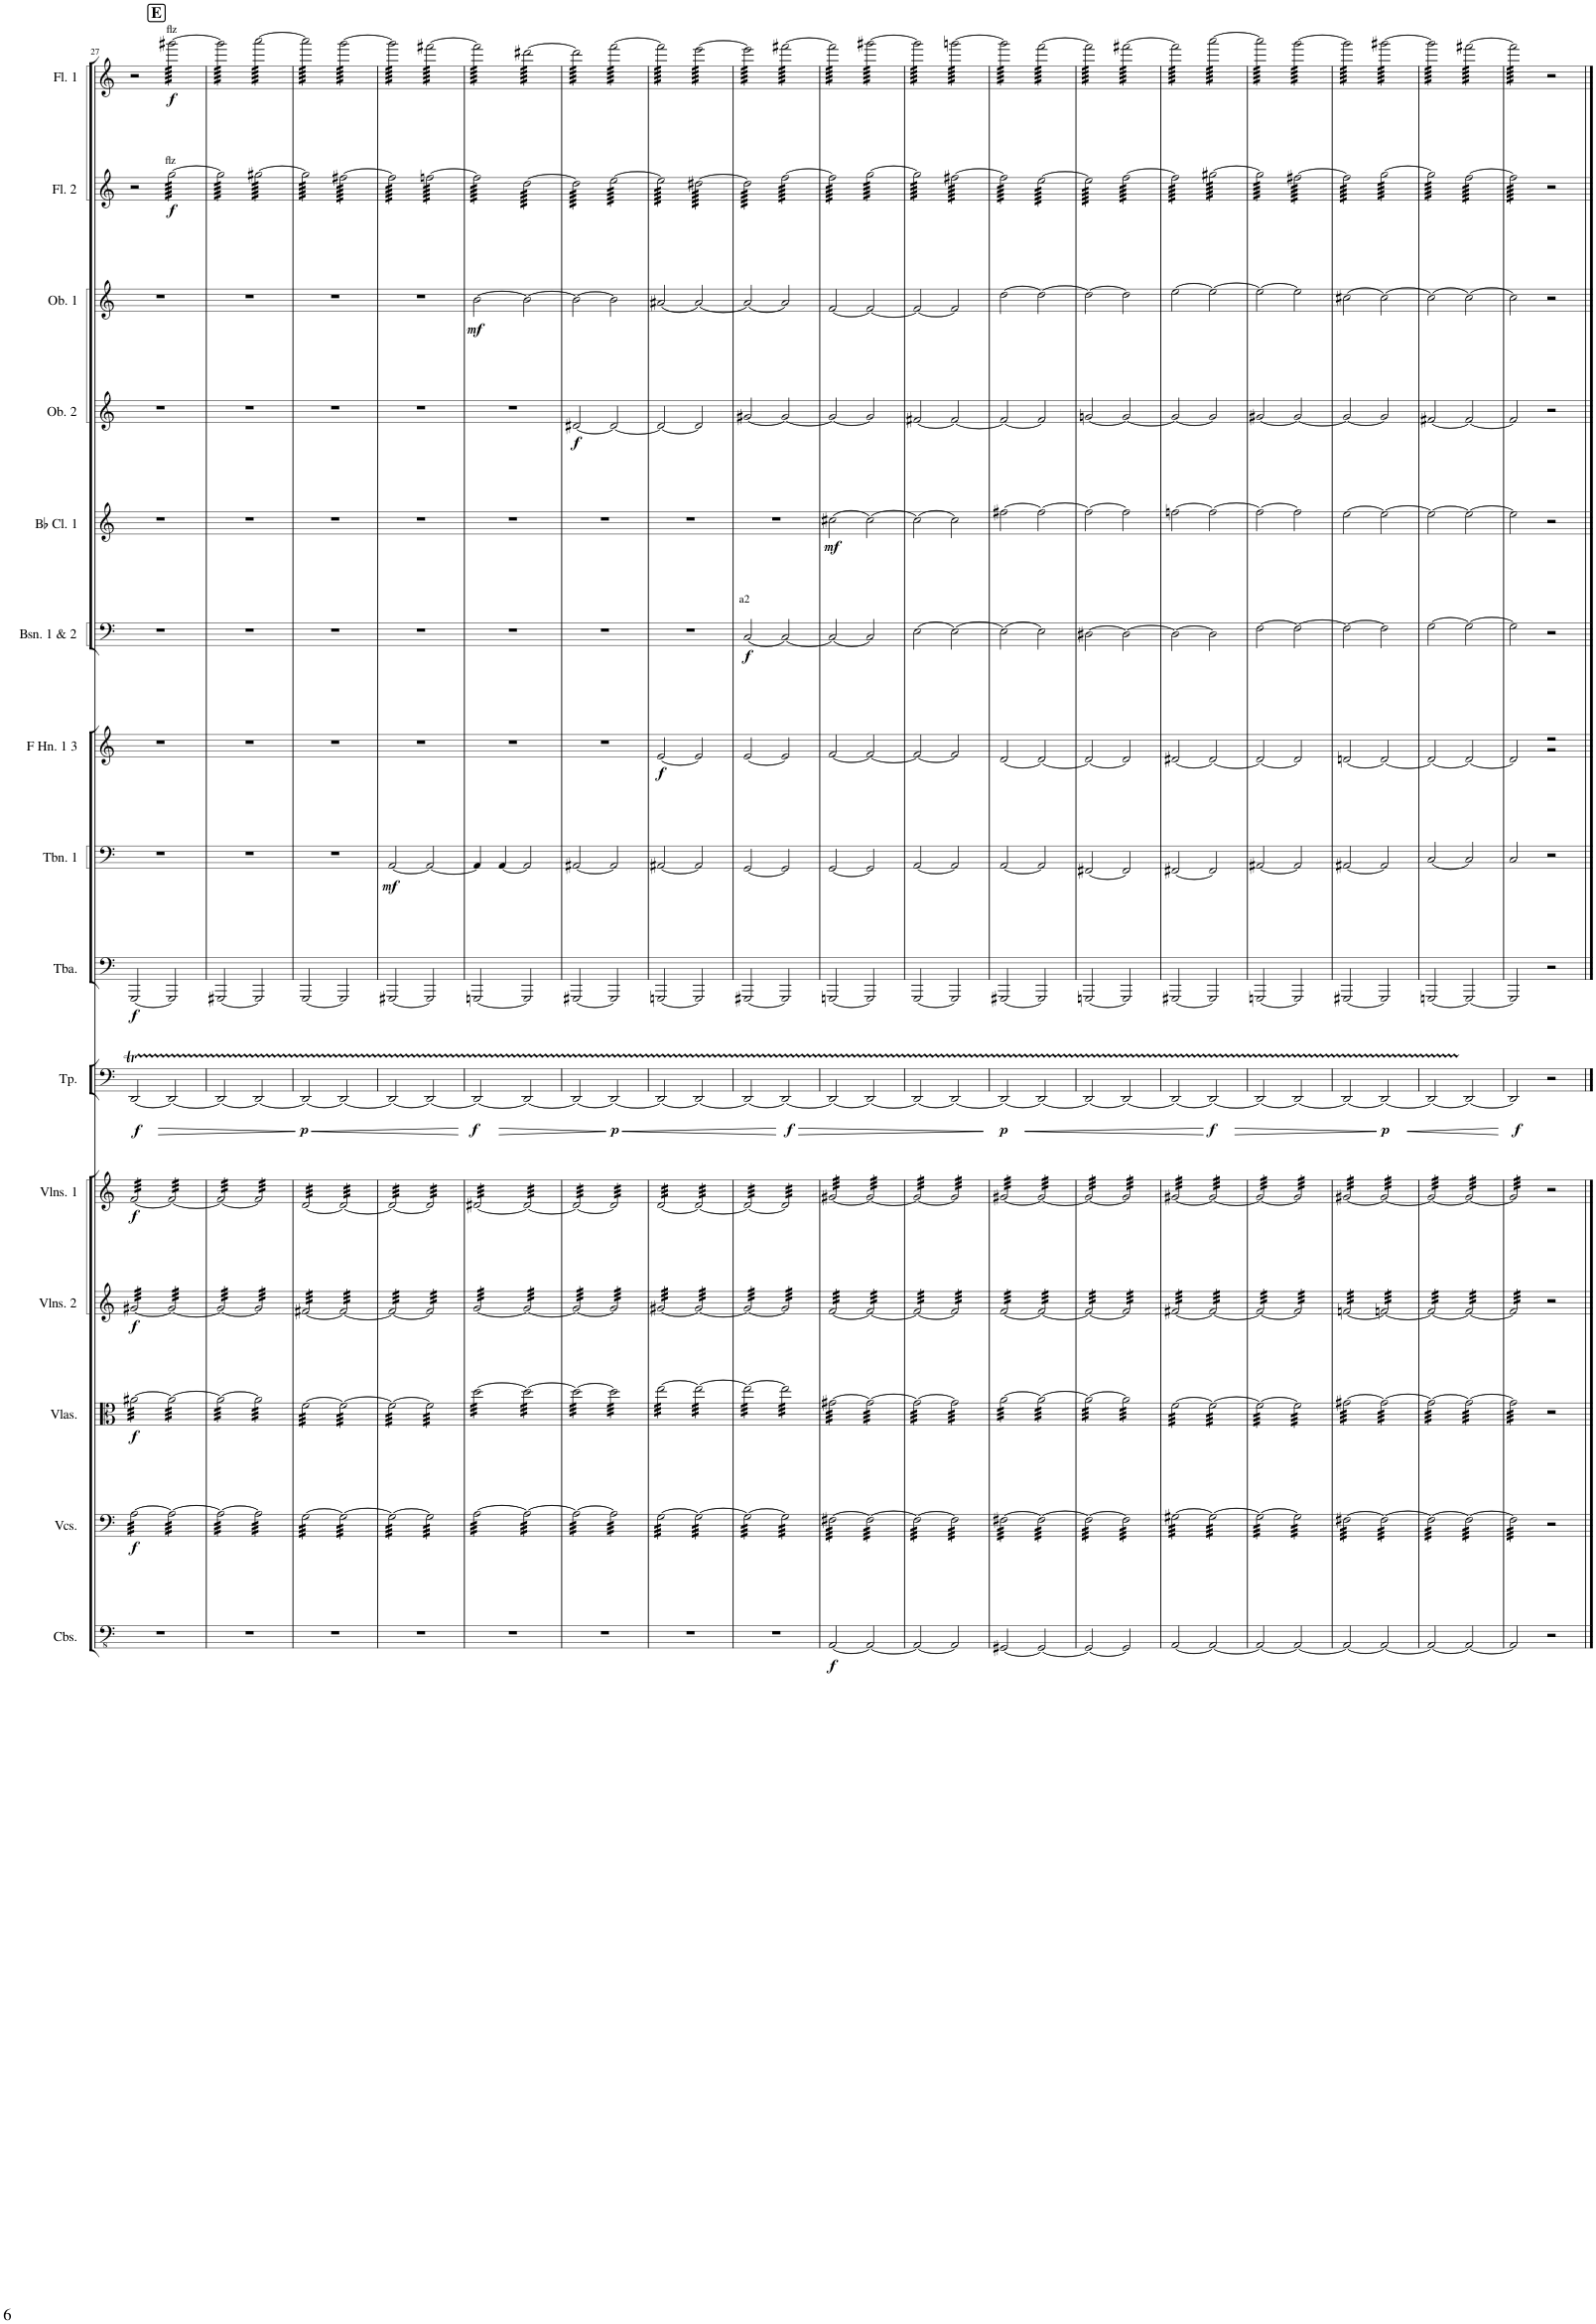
**kern	**dynam	**kern	**dynam	**kern	**dynam	**kern	**dynam	**kern	**dynam	**kern	**dynam	**kern	**dynam	**kern	**dynam	**kern	**dynam	**kern	**dynam	**kern	**dynam	**kern	**dynam	**kern	**dynam	**kern	**dynam	**kern	**dynam
*part15	*part15	*part14	*part14	*part13	*part13	*part12	*part12	*part11	*part11	*part10	*part10	*part9	*part9	*part8	*part8	*part7	*part7	*part6	*part6	*part5	*part5	*part4	*part4	*part3	*part3	*part2	*part2	*part1	*part1
*staff15	*staff15	*staff14	*staff14	*staff13	*staff13	*staff12	*staff12	*staff11	*staff11	*staff10	*staff10	*staff9	*staff9	*staff8	*staff8	*staff7	*staff7	*staff6	*staff6	*staff5	*staff5	*staff4	*staff4	*staff3	*staff3	*staff2	*staff2	*staff1	*staff1
*I"Contrabasses	*	*I"Violoncellos	*	*I"Violas	*	*I"Violins 2	*	*I"Violins 1	*	*I"Timpani	*	*I"Tuba	*	*I"Trombone 1	*	*I"F Horn 1 &amp; 3	*	*I"Bassoon 1 &amp; 2	*	*I"Bb Clarinet 1	*	*I"Óbó 2	*	*I"Oboe 1	*	*I"Flute 2	*	*I"Flute 1	*
*I'Cbs.	*	*I'Vcs.	*	*I'Vlas.	*	*I'Vlns. 2	*	*I'Vlns. 1	*	*I'Tp.	*	*I'Tba.	*	*I'Tbn. 1	*	*I'F Hn. 1 3	*	*I'Bsn. 1 &amp; 2	*	*I'Bb Cl. 1	*	*	*	*I'Ob. 1	*	*I'Fl. 2	*	*I'Fl. 1	*
!!LO:PB:g=z
*clefFv4	*	*clefF4	*	*clefC3	*	*clefG2	*	*clefG2	*	*clefF4	*	*clefF4	*	*clefF4	*	*clefG2	*	*clefF4	*	*clefG2	*	*clefG2	*	*clefG2	*	*clefG2	*	*clefG2	*
*	*	*	*	*	*	*	*	*	*	*	*	*	*	*	*	*ITrd4c7	*	*	*	*ITrd1c2	*	*	*	*	*	*	*	*	*
*k[]	*	*k[]	*	*k[]	*	*k[]	*	*k[]	*	*k[]	*	*k[]	*	*k[]	*	*k[]	*	*k[]	*	*k[]	*	*k[]	*	*k[]	*	*k[]	*	*k[]	*
*M4/4	*	*M4/4	*	*M4/4	*	*M4/4	*	*M4/4	*	*M4/4	*	*M4/4	*	*M4/4	*	*M4/4	*	*M4/4	*	*M4/4	*	*M4/4	*	*M4/4	*	*M4/4	*	*M4/4	*
!!LO:REH:place=s1:a:B:cj:fs=14:t=E
=27	=27	=27	=27	=27	=27	=27	=27	=27	=27	=27	=27	=27	=27	=27	=27	=27	=27	=27	=27	=27	=27	=27	=27	=27	=27	=27	=27	=27	=27
!	!	!	!LO:DY:b	!	!LO:DY:b	!	!LO:DY:b	!	!LO:DY:b	!	!LO:DY:b	!	!LO:DY:b	!	!	!	!	!	!	!	!	!	!	!	!	!	!	!	!
*	*	*tremolo	*	*	*	*	*	*	*	*	*	*	*	*	*	*	*	*	*	*	*	*	*	*	*	*	*	*	*
*	*	*	*	*tremolo	*	*	*	*	*	*	*	*	*	*	*	*	*	*	*	*	*	*	*	*	*	*	*	*	*
*	*	*	*	*	*	*tremolo	*	*	*	*	*	*	*	*	*	*	*	*	*	*	*	*	*	*	*	*	*	*	*
*	*	*	*	*	*	*	*	*tremolo	*	*	*	*	*	*	*	*	*	*	*	*	*	*	*	*	*	*	*	*	*
1r	.	[32A\LLL	f	[32a#X\LLL	f	[32g#X/LLL	f	[32f/LLL	f	[2DDT/	f	[2GGG/	f	1r	.	1r	.	1r	.	1r	.	1r	.	1r	.	2r	.	2r	.
.	.	32A\	.	32a#X\	.	32g#X/	.	32f/	.	.	.	.	.	.	.	.	.	.	.	.	.	.	.	.	.	.	.	.	.
.	.	32A\	.	32a#X\	.	32g#X/	.	32f/	.	.	.	.	.	.	.	.	.	.	.	.	.	.	.	.	.	.	.	.	.
.	.	32A\	.	32a#X\	.	32g#X/	.	32f/	.	.	.	.	.	.	.	.	.	.	.	.	.	.	.	.	.	.	.	.	.
.	.	32A\	.	32a#X\	.	32g#X/	.	32f/	.	.	.	.	.	.	.	.	.	.	.	.	.	.	.	.	.	.	.	.	.
.	.	32A\	.	32a#X\	.	32g#X/	.	32f/	.	.	.	.	.	.	.	.	.	.	.	.	.	.	.	.	.	.	.	.	.
.	.	32A\	.	32a#X\	.	32g#X/	.	32f/	.	.	.	.	.	.	.	.	.	.	.	.	.	.	.	.	.	.	.	.	.
.	.	32A\	.	32a#X\	.	32g#X/	.	32f/	.	.	.	.	.	.	.	.	.	.	.	.	.	.	.	.	.	.	.	.	.
.	.	32A\	.	32a#X\	.	32g#X/	.	32f/	.	.	.	.	.	.	.	.	.	.	.	.	.	.	.	.	.	.	.	.	.
.	.	32A\	.	32a#X\	.	32g#X/	.	32f/	.	.	.	.	.	.	.	.	.	.	.	.	.	.	.	.	.	.	.	.	.
.	.	32A\	.	32a#X\	.	32g#X/	.	32f/	.	.	.	.	.	.	.	.	.	.	.	.	.	.	.	.	.	.	.	.	.
.	.	32A\	.	32a#X\	.	32g#X/	.	32f/	.	.	.	.	.	.	.	.	.	.	.	.	.	.	.	.	.	.	.	.	.
.	.	32A\	.	32a#X\	.	32g#X/	.	32f/	.	.	.	.	.	.	.	.	.	.	.	.	.	.	.	.	.	.	.	.	.
.	.	32A\	.	32a#X\	.	32g#X/	.	32f/	.	.	.	.	.	.	.	.	.	.	.	.	.	.	.	.	.	.	.	.	.
.	.	32A\	.	32a#X\	.	32g#X/	.	32f/	.	.	.	.	.	.	.	.	.	.	.	.	.	.	.	.	.	.	.	.	.
.	.	32A\JJJ	.	32a#X\JJJ	.	32g#X/JJJ	.	32f/JJJ	.	.	.	.	.	.	.	.	.	.	.	.	.	.	.	.	.	.	.	.	.
!	!	!	!	!	!	!	!	!	!	!	!	!	!	!	!	!	!	!	!	!	!	!	!	!	!	!	!	!LO:TX:a:t=flz	!
!	!	!	!	!	!	!	!	!	!	!	!	!	!	!	!	!	!	!	!	!	!	!	!	!	!	!LO:TX:a:t=flz	!	!	!
!	!	!	!	!	!	!	!	!	!	!	!	!	!	!	!	!	!	!	!	!	!	!	!	!	!	!	!LO:DY:b	!	!LO:DY:b
*	*	*	*	*	*	*	*	*	*	*	*	*	*	*	*	*	*	*	*	*	*	*	*	*	*	*tremolo	*	*	*
*	*	*	*	*	*	*	*	*	*	*	*	*	*	*	*	*	*	*	*	*	*	*	*	*	*	*	*	*tremolo	*
.	.	32A\LLL	.	32a#\LLL	.	32g#/LLL	.	32f/LLL	.	2DD/_	.	2GGG/]	.	.	.	.	.	.	.	.	.	.	.	.	.	[64gg\LLLL	f	[64ggg#X\LLLL	f
.	.	.	.	.	.	.	.	.	.	.	.	.	.	.	.	.	.	.	.	.	.	.	.	.	.	64gg\	.	64ggg#X\	.
.	.	32A\	.	32a#\	.	32g#/	.	32f/	.	.	.	.	.	.	.	.	.	.	.	.	.	.	.	.	.	64gg\	.	64ggg#X\	.
.	.	.	.	.	.	.	.	.	.	.	.	.	.	.	.	.	.	.	.	.	.	.	.	.	.	64gg\	.	64ggg#X\	.
.	.	32A\	.	32a#\	.	32g#/	.	32f/	.	.	.	.	.	.	.	.	.	.	.	.	.	.	.	.	.	64gg\	.	64ggg#X\	.
.	.	.	.	.	.	.	.	.	.	.	.	.	.	.	.	.	.	.	.	.	.	.	.	.	.	64gg\	.	64ggg#X\	.
.	.	32A\	.	32a#\	.	32g#/	.	32f/	.	.	.	.	.	.	.	.	.	.	.	.	.	.	.	.	.	64gg\	.	64ggg#X\	.
.	.	.	.	.	.	.	.	.	.	.	.	.	.	.	.	.	.	.	.	.	.	.	.	.	.	64gg\	.	64ggg#X\	.
.	.	32A\	.	32a#\	.	32g#/	.	32f/	.	.	.	.	.	.	.	.	.	.	.	.	.	.	.	.	.	64gg\	.	64ggg#X\	.
.	.	.	.	.	.	.	.	.	.	.	.	.	.	.	.	.	.	.	.	.	.	.	.	.	.	64gg\	.	64ggg#X\	.
.	.	32A\	.	32a#\	.	32g#/	.	32f/	.	.	.	.	.	.	.	.	.	.	.	.	.	.	.	.	.	64gg\	.	64ggg#X\	.
.	.	.	.	.	.	.	.	.	.	.	.	.	.	.	.	.	.	.	.	.	.	.	.	.	.	64gg\	.	64ggg#X\	.
.	.	32A\	.	32a#\	.	32g#/	.	32f/	.	.	.	.	.	.	.	.	.	.	.	.	.	.	.	.	.	64gg\	.	64ggg#X\	.
.	.	.	.	.	.	.	.	.	.	.	.	.	.	.	.	.	.	.	.	.	.	.	.	.	.	64gg\	.	64ggg#X\	.
.	.	32A\	.	32a#\	.	32g#/	.	32f/	.	.	.	.	.	.	.	.	.	.	.	.	.	.	.	.	.	64gg\	.	64ggg#X\	.
.	.	.	.	.	.	.	.	.	.	.	.	.	.	.	.	.	.	.	.	.	.	.	.	.	.	64gg\	.	64ggg#X\	.
.	.	32A\	.	32a#\	.	32g#/	.	32f/	.	.	.	.	.	.	.	.	.	.	.	.	.	.	.	.	.	64gg\	.	64ggg#X\	.
.	.	.	.	.	.	.	.	.	.	.	.	.	.	.	.	.	.	.	.	.	.	.	.	.	.	64gg\	.	64ggg#X\	.
.	.	32A\	.	32a#\	.	32g#/	.	32f/	.	.	.	.	.	.	.	.	.	.	.	.	.	.	.	.	.	64gg\	.	64ggg#X\	.
.	.	.	.	.	.	.	.	.	.	.	.	.	.	.	.	.	.	.	.	.	.	.	.	.	.	64gg\	.	64ggg#X\	.
.	.	32A\	.	32a#\	.	32g#/	.	32f/	.	.	.	.	.	.	.	.	.	.	.	.	.	.	.	.	.	64gg\	.	64ggg#X\	.
.	.	.	.	.	.	.	.	.	.	.	.	.	.	.	.	.	.	.	.	.	.	.	.	.	.	64gg\	.	64ggg#X\	.
.	.	32A\	.	32a#\	.	32g#/	.	32f/	.	.	.	.	.	.	.	.	.	.	.	.	.	.	.	.	.	64gg\	.	64ggg#X\	.
.	.	.	.	.	.	.	.	.	.	.	.	.	.	.	.	.	.	.	.	.	.	.	.	.	.	64gg\	.	64ggg#X\	.
.	.	32A\	.	32a#\	.	32g#/	.	32f/	.	.	.	.	.	.	.	.	.	.	.	.	.	.	.	.	.	64gg\	.	64ggg#X\	.
.	.	.	.	.	.	.	.	.	.	.	.	.	.	.	.	.	.	.	.	.	.	.	.	.	.	64gg\	.	64ggg#X\	.
.	.	32A\	.	32a#\	.	32g#/	.	32f/	.	.	.	.	.	.	.	.	.	.	.	.	.	.	.	.	.	64gg\	.	64ggg#X\	.
.	.	.	.	.	.	.	.	.	.	.	.	.	.	.	.	.	.	.	.	.	.	.	.	.	.	64gg\	.	64ggg#X\	.
.	.	32A\	.	32a#\	.	32g#/	.	32f/	.	.	.	.	.	.	.	.	.	.	.	.	.	.	.	.	.	64gg\	.	64ggg#X\	.
.	.	.	.	.	.	.	.	.	.	.	.	.	.	.	.	.	.	.	.	.	.	.	.	.	.	64gg\	.	64ggg#X\	.
.	.	32A\JJJ	.	32a#\JJJ	.	32g#/JJJ	.	32f/JJJ	.	.	.	.	.	.	.	.	.	.	.	.	.	.	.	.	.	64gg\	.	64ggg#X\	.
.	.	.	.	.	.	.	.	.	.	.	.	.	.	.	.	.	.	.	.	.	.	.	.	.	.	64gg\JJJJ	.	64ggg#X\JJJJ	.
=28	=28	=28	=28	=28	=28	=28	=28	=28	=28	=28	=28	=28	=28	=28	=28	=28	=28	=28	=28	=28	=28	=28	=28	=28	=28	=28	=28	=28	=28
1r	.	32A\LLL	.	32a#\LLL	.	32g#/LLL	.	32f/LLL	.	2DD/_	.	[2GGG#X/	.	1r	.	1r	.	1r	.	1r	.	1r	.	1r	.	64gg\]LLLL	.	64ggg#\]LLLL	.
.	.	.	.	.	.	.	.	.	.	.	.	.	.	.	.	.	.	.	.	.	.	.	.	.	.	64gg\	.	64ggg#\	.
.	.	32A\	.	32a#\	.	32g#/	.	32f/	.	.	.	.	.	.	.	.	.	.	.	.	.	.	.	.	.	64gg\	.	64ggg#\	.
.	.	.	.	.	.	.	.	.	.	.	.	.	.	.	.	.	.	.	.	.	.	.	.	.	.	64gg\	.	64ggg#\	.
.	.	32A\	.	32a#\	.	32g#/	.	32f/	.	.	.	.	.	.	.	.	.	.	.	.	.	.	.	.	.	64gg\	.	64ggg#\	.
.	.	.	.	.	.	.	.	.	.	.	.	.	.	.	.	.	.	.	.	.	.	.	.	.	.	64gg\	.	64ggg#\	.
.	.	32A\	.	32a#\	.	32g#/	.	32f/	.	.	.	.	.	.	.	.	.	.	.	.	.	.	.	.	.	64gg\	.	64ggg#\	.
.	.	.	.	.	.	.	.	.	.	.	.	.	.	.	.	.	.	.	.	.	.	.	.	.	.	64gg\	.	64ggg#\	.
.	.	32A\	.	32a#\	.	32g#/	.	32f/	.	.	.	.	.	.	.	.	.	.	.	.	.	.	.	.	.	64gg\	.	64ggg#\	.
.	.	.	.	.	.	.	.	.	.	.	.	.	.	.	.	.	.	.	.	.	.	.	.	.	.	64gg\	.	64ggg#\	.
.	.	32A\	.	32a#\	.	32g#/	.	32f/	.	.	.	.	.	.	.	.	.	.	.	.	.	.	.	.	.	64gg\	.	64ggg#\	.
.	.	.	.	.	.	.	.	.	.	.	.	.	.	.	.	.	.	.	.	.	.	.	.	.	.	64gg\	.	64ggg#\	.
.	.	32A\	.	32a#\	.	32g#/	.	32f/	.	.	.	.	.	.	.	.	.	.	.	.	.	.	.	.	.	64gg\	.	64ggg#\	.
.	.	.	.	.	.	.	.	.	.	.	.	.	.	.	.	.	.	.	.	.	.	.	.	.	.	64gg\	.	64ggg#\	.
.	.	32A\	.	32a#\	.	32g#/	.	32f/	.	.	.	.	.	.	.	.	.	.	.	.	.	.	.	.	.	64gg\	.	64ggg#\	.
.	.	.	.	.	.	.	.	.	.	.	.	.	.	.	.	.	.	.	.	.	.	.	.	.	.	64gg\	.	64ggg#\	.
.	.	32A\	.	32a#\	.	32g#/	.	32f/	.	.	.	.	.	.	.	.	.	.	.	.	.	.	.	.	.	64gg\	.	64ggg#\	.
.	.	.	.	.	.	.	.	.	.	.	.	.	.	.	.	.	.	.	.	.	.	.	.	.	.	64gg\	.	64ggg#\	.
.	.	32A\	.	32a#\	.	32g#/	.	32f/	.	.	.	.	.	.	.	.	.	.	.	.	.	.	.	.	.	64gg\	.	64ggg#\	.
.	.	.	.	.	.	.	.	.	.	.	.	.	.	.	.	.	.	.	.	.	.	.	.	.	.	64gg\	.	64ggg#\	.
.	.	32A\	.	32a#\	.	32g#/	.	32f/	.	.	.	.	.	.	.	.	.	.	.	.	.	.	.	.	.	64gg\	.	64ggg#\	.
.	.	.	.	.	.	.	.	.	.	.	.	.	.	.	.	.	.	.	.	.	.	.	.	.	.	64gg\	.	64ggg#\	.
.	.	32A\	.	32a#\	.	32g#/	.	32f/	.	.	.	.	.	.	.	.	.	.	.	.	.	.	.	.	.	64gg\	.	64ggg#\	.
.	.	.	.	.	.	.	.	.	.	.	.	.	.	.	.	.	.	.	.	.	.	.	.	.	.	64gg\	.	64ggg#\	.
.	.	32A\	.	32a#\	.	32g#/	.	32f/	.	.	.	.	.	.	.	.	.	.	.	.	.	.	.	.	.	64gg\	.	64ggg#\	.
.	.	.	.	.	.	.	.	.	.	.	.	.	.	.	.	.	.	.	.	.	.	.	.	.	.	64gg\	.	64ggg#\	.
.	.	32A\	.	32a#\	.	32g#/	.	32f/	.	.	.	.	.	.	.	.	.	.	.	.	.	.	.	.	.	64gg\	.	64ggg#\	.
.	.	.	.	.	.	.	.	.	.	.	.	.	.	.	.	.	.	.	.	.	.	.	.	.	.	64gg\	.	64ggg#\	.
.	.	32A\	.	32a#\	.	32g#/	.	32f/	.	.	.	.	.	.	.	.	.	.	.	.	.	.	.	.	.	64gg\	.	64ggg#\	.
.	.	.	.	.	.	.	.	.	.	.	.	.	.	.	.	.	.	.	.	.	.	.	.	.	.	64gg\	.	64ggg#\	.
.	.	32A\JJJ	.	32a#\JJJ	.	32g#/JJJ	.	32f/JJJ	.	.	.	.	.	.	.	.	.	.	.	.	.	.	.	.	.	64gg\	.	64ggg#\	.
.	.	.	.	.	.	.	.	.	.	.	.	.	.	.	.	.	.	.	.	.	.	.	.	.	.	64gg\JJJJ	.	64ggg#\JJJJ	.
.	.	32A\]LLL	.	32a#\]LLL	.	32g#/]LLL	.	32f/]LLL	.	2DD/_	.	2GGG#/]	.	.	.	.	.	.	.	.	.	.	.	.	.	[64gg#X\LLLL	.	[64aaa\LLLL	.
.	.	.	.	.	.	.	.	.	.	.	.	.	.	.	.	.	.	.	.	.	.	.	.	.	.	64gg#X\	.	64aaa\	.
.	.	32A\	.	32a#\	.	32g#/	.	32f/	.	.	.	.	.	.	.	.	.	.	.	.	.	.	.	.	.	64gg#X\	.	64aaa\	.
.	.	.	.	.	.	.	.	.	.	.	.	.	.	.	.	.	.	.	.	.	.	.	.	.	.	64gg#X\	.	64aaa\	.
.	.	32A\	.	32a#\	.	32g#/	.	32f/	.	.	.	.	.	.	.	.	.	.	.	.	.	.	.	.	.	64gg#X\	.	64aaa\	.
.	.	.	.	.	.	.	.	.	.	.	.	.	.	.	.	.	.	.	.	.	.	.	.	.	.	64gg#X\	.	64aaa\	.
.	.	32A\	.	32a#\	.	32g#/	.	32f/	.	.	.	.	.	.	.	.	.	.	.	.	.	.	.	.	.	64gg#X\	.	64aaa\	.
.	.	.	.	.	.	.	.	.	.	.	.	.	.	.	.	.	.	.	.	.	.	.	.	.	.	64gg#X\	.	64aaa\	.
.	.	32A\	.	32a#\	.	32g#/	.	32f/	.	.	.	.	.	.	.	.	.	.	.	.	.	.	.	.	.	64gg#X\	.	64aaa\	.
.	.	.	.	.	.	.	.	.	.	.	.	.	.	.	.	.	.	.	.	.	.	.	.	.	.	64gg#X\	.	64aaa\	.
.	.	32A\	.	32a#\	.	32g#/	.	32f/	.	.	.	.	.	.	.	.	.	.	.	.	.	.	.	.	.	64gg#X\	.	64aaa\	.
.	.	.	.	.	.	.	.	.	.	.	.	.	.	.	.	.	.	.	.	.	.	.	.	.	.	64gg#X\	.	64aaa\	.
.	.	32A\	.	32a#\	.	32g#/	.	32f/	.	.	.	.	.	.	.	.	.	.	.	.	.	.	.	.	.	64gg#X\	.	64aaa\	.
.	.	.	.	.	.	.	.	.	.	.	.	.	.	.	.	.	.	.	.	.	.	.	.	.	.	64gg#X\	.	64aaa\	.
.	.	32A\	.	32a#\	.	32g#/	.	32f/	.	.	.	.	.	.	.	.	.	.	.	.	.	.	.	.	.	64gg#X\	.	64aaa\	.
.	.	.	.	.	.	.	.	.	.	.	.	.	.	.	.	.	.	.	.	.	.	.	.	.	.	64gg#X\	.	64aaa\	.
.	.	32A\	.	32a#\	.	32g#/	.	32f/	.	.	.	.	.	.	.	.	.	.	.	.	.	.	.	.	.	64gg#X\	.	64aaa\	.
.	.	.	.	.	.	.	.	.	.	.	.	.	.	.	.	.	.	.	.	.	.	.	.	.	.	64gg#X\	.	64aaa\	.
.	.	32A\	.	32a#\	.	32g#/	.	32f/	.	.	.	.	.	.	.	.	.	.	.	.	.	.	.	.	.	64gg#X\	.	64aaa\	.
.	.	.	.	.	.	.	.	.	.	.	.	.	.	.	.	.	.	.	.	.	.	.	.	.	.	64gg#X\	.	64aaa\	.
.	.	32A\	.	32a#\	.	32g#/	.	32f/	.	.	.	.	.	.	.	.	.	.	.	.	.	.	.	.	.	64gg#X\	.	64aaa\	.
.	.	.	.	.	.	.	.	.	.	.	.	.	.	.	.	.	.	.	.	.	.	.	.	.	.	64gg#X\	.	64aaa\	.
.	.	32A\	.	32a#\	.	32g#/	.	32f/	.	.	.	.	.	.	.	.	.	.	.	.	.	.	.	.	.	64gg#X\	.	64aaa\	.
.	.	.	.	.	.	.	.	.	.	.	.	.	.	.	.	.	.	.	.	.	.	.	.	.	.	64gg#X\	.	64aaa\	.
.	.	32A\	.	32a#\	.	32g#/	.	32f/	.	.	.	.	.	.	.	.	.	.	.	.	.	.	.	.	.	64gg#X\	.	64aaa\	.
.	.	.	.	.	.	.	.	.	.	.	.	.	.	.	.	.	.	.	.	.	.	.	.	.	.	64gg#X\	.	64aaa\	.
.	.	32A\	.	32a#\	.	32g#/	.	32f/	.	.	.	.	.	.	.	.	.	.	.	.	.	.	.	.	.	64gg#X\	.	64aaa\	.
.	.	.	.	.	.	.	.	.	.	.	.	.	.	.	.	.	.	.	.	.	.	.	.	.	.	64gg#X\	.	64aaa\	.
.	.	32A\	.	32a#\	.	32g#/	.	32f/	.	.	.	.	.	.	.	.	.	.	.	.	.	.	.	.	.	64gg#X\	.	64aaa\	.
.	.	.	.	.	.	.	.	.	.	.	.	.	.	.	.	.	.	.	.	.	.	.	.	.	.	64gg#X\	.	64aaa\	.
.	.	32A\JJJ	.	32a#\JJJ	.	32g#/JJJ	.	32f/JJJ	.	.	.	.	.	.	.	.	.	.	.	.	.	.	.	.	.	64gg#X\	.	64aaa\	.
.	.	.	.	.	.	.	.	.	.	.	.	.	.	.	.	.	.	.	.	.	.	.	.	.	.	64gg#X\JJJJ	.	64aaa\JJJJ	.
=29	=29	=29	=29	=29	=29	=29	=29	=29	=29	=29	=29	=29	=29	=29	=29	=29	=29	=29	=29	=29	=29	=29	=29	=29	=29	=29	=29	=29	=29
!	!	!	!	!	!	!	!	!	!	!	!LO:HP:b	!	!	!	!	!	!	!	!	!	!	!	!	!	!	!	!	!	!
!	!	!	!	!	!	!	!	!	!	!	!LO:DY:n=1:b	!	!	!	!	!	!	!	!	!	!	!	!	!	!	!	!	!	!
1r	.	[32G\LLL	.	[32f\LLL	.	[32f#X/LLL	.	[32d/LLL	.	2DD/_	< p	[2GGG/	.	1r	.	1r	.	1r	.	1r	.	1r	.	1r	.	64gg#\]LLLL	.	64aaa\]LLLL	.
.	.	.	.	.	.	.	.	.	.	.	.	.	.	.	.	.	.	.	.	.	.	.	.	.	.	64gg#\	.	64aaa\	.
.	.	32G\	.	32f\	.	32f#X/	.	32d/	.	.	.	.	.	.	.	.	.	.	.	.	.	.	.	.	.	64gg#\	.	64aaa\	.
.	.	.	.	.	.	.	.	.	.	.	.	.	.	.	.	.	.	.	.	.	.	.	.	.	.	64gg#\	.	64aaa\	.
.	.	32G\	.	32f\	.	32f#X/	.	32d/	.	.	.	.	.	.	.	.	.	.	.	.	.	.	.	.	.	64gg#\	.	64aaa\	.
.	.	.	.	.	.	.	.	.	.	.	.	.	.	.	.	.	.	.	.	.	.	.	.	.	.	64gg#\	.	64aaa\	.
.	.	32G\	.	32f\	.	32f#X/	.	32d/	.	.	.	.	.	.	.	.	.	.	.	.	.	.	.	.	.	64gg#\	.	64aaa\	.
.	.	.	.	.	.	.	.	.	.	.	.	.	.	.	.	.	.	.	.	.	.	.	.	.	.	64gg#\	.	64aaa\	.
.	.	32G\	.	32f\	.	32f#X/	.	32d/	.	.	.	.	.	.	.	.	.	.	.	.	.	.	.	.	.	64gg#\	.	64aaa\	.
.	.	.	.	.	.	.	.	.	.	.	.	.	.	.	.	.	.	.	.	.	.	.	.	.	.	64gg#\	.	64aaa\	.
.	.	32G\	.	32f\	.	32f#X/	.	32d/	.	.	.	.	.	.	.	.	.	.	.	.	.	.	.	.	.	64gg#\	.	64aaa\	.
.	.	.	.	.	.	.	.	.	.	.	.	.	.	.	.	.	.	.	.	.	.	.	.	.	.	64gg#\	.	64aaa\	.
.	.	32G\	.	32f\	.	32f#X/	.	32d/	.	.	.	.	.	.	.	.	.	.	.	.	.	.	.	.	.	64gg#\	.	64aaa\	.
.	.	.	.	.	.	.	.	.	.	.	.	.	.	.	.	.	.	.	.	.	.	.	.	.	.	64gg#\	.	64aaa\	.
.	.	32G\	.	32f\	.	32f#X/	.	32d/	.	.	.	.	.	.	.	.	.	.	.	.	.	.	.	.	.	64gg#\	.	64aaa\	.
.	.	.	.	.	.	.	.	.	.	.	.	.	.	.	.	.	.	.	.	.	.	.	.	.	.	64gg#\	.	64aaa\	.
.	.	32G\	.	32f\	.	32f#X/	.	32d/	.	.	.	.	.	.	.	.	.	.	.	.	.	.	.	.	.	64gg#\	.	64aaa\	.
.	.	.	.	.	.	.	.	.	.	.	.	.	.	.	.	.	.	.	.	.	.	.	.	.	.	64gg#\	.	64aaa\	.
.	.	32G\	.	32f\	.	32f#X/	.	32d/	.	.	.	.	.	.	.	.	.	.	.	.	.	.	.	.	.	64gg#\	.	64aaa\	.
.	.	.	.	.	.	.	.	.	.	.	.	.	.	.	.	.	.	.	.	.	.	.	.	.	.	64gg#\	.	64aaa\	.
.	.	32G\	.	32f\	.	32f#X/	.	32d/	.	.	.	.	.	.	.	.	.	.	.	.	.	.	.	.	.	64gg#\	.	64aaa\	.
.	.	.	.	.	.	.	.	.	.	.	.	.	.	.	.	.	.	.	.	.	.	.	.	.	.	64gg#\	.	64aaa\	.
.	.	32G\	.	32f\	.	32f#X/	.	32d/	.	.	.	.	.	.	.	.	.	.	.	.	.	.	.	.	.	64gg#\	.	64aaa\	.
.	.	.	.	.	.	.	.	.	.	.	.	.	.	.	.	.	.	.	.	.	.	.	.	.	.	64gg#\	.	64aaa\	.
.	.	32G\	.	32f\	.	32f#X/	.	32d/	.	.	.	.	.	.	.	.	.	.	.	.	.	.	.	.	.	64gg#\	.	64aaa\	.
.	.	.	.	.	.	.	.	.	.	.	.	.	.	.	.	.	.	.	.	.	.	.	.	.	.	64gg#\	.	64aaa\	.
.	.	32G\	.	32f\	.	32f#X/	.	32d/	.	.	.	.	.	.	.	.	.	.	.	.	.	.	.	.	.	64gg#\	.	64aaa\	.
.	.	.	.	.	.	.	.	.	.	.	.	.	.	.	.	.	.	.	.	.	.	.	.	.	.	64gg#\	.	64aaa\	.
.	.	32G\	.	32f\	.	32f#X/	.	32d/	.	.	.	.	.	.	.	.	.	.	.	.	.	.	.	.	.	64gg#\	.	64aaa\	.
.	.	.	.	.	.	.	.	.	.	.	.	.	.	.	.	.	.	.	.	.	.	.	.	.	.	64gg#\	.	64aaa\	.
.	.	32G\JJJ	.	32f\JJJ	.	32f#X/JJJ	.	32d/JJJ	.	.	.	.	.	.	.	.	.	.	.	.	.	.	.	.	.	64gg#\	.	64aaa\	.
.	.	.	.	.	.	.	.	.	.	.	.	.	.	.	.	.	.	.	.	.	.	.	.	.	.	64gg#\JJJJ	.	64aaa\JJJJ	.
.	.	32G\LLL	.	32f\LLL	.	32f#/LLL	.	32d/LLL	.	2DD/_	.	2GGG/]	.	.	.	.	.	.	.	.	.	.	.	.	.	[64ff#X\LLLL	.	[64ggg\LLLL	.
.	.	.	.	.	.	.	.	.	.	.	.	.	.	.	.	.	.	.	.	.	.	.	.	.	.	64ff#X\	.	64ggg\	.
.	.	32G\	.	32f\	.	32f#/	.	32d/	.	.	.	.	.	.	.	.	.	.	.	.	.	.	.	.	.	64ff#X\	.	64ggg\	.
.	.	.	.	.	.	.	.	.	.	.	.	.	.	.	.	.	.	.	.	.	.	.	.	.	.	64ff#X\	.	64ggg\	.
.	.	32G\	.	32f\	.	32f#/	.	32d/	.	.	.	.	.	.	.	.	.	.	.	.	.	.	.	.	.	64ff#X\	.	64ggg\	.
.	.	.	.	.	.	.	.	.	.	.	.	.	.	.	.	.	.	.	.	.	.	.	.	.	.	64ff#X\	.	64ggg\	.
.	.	32G\	.	32f\	.	32f#/	.	32d/	.	.	.	.	.	.	.	.	.	.	.	.	.	.	.	.	.	64ff#X\	.	64ggg\	.
.	.	.	.	.	.	.	.	.	.	.	.	.	.	.	.	.	.	.	.	.	.	.	.	.	.	64ff#X\	.	64ggg\	.
.	.	32G\	.	32f\	.	32f#/	.	32d/	.	.	.	.	.	.	.	.	.	.	.	.	.	.	.	.	.	64ff#X\	.	64ggg\	.
.	.	.	.	.	.	.	.	.	.	.	.	.	.	.	.	.	.	.	.	.	.	.	.	.	.	64ff#X\	.	64ggg\	.
.	.	32G\	.	32f\	.	32f#/	.	32d/	.	.	.	.	.	.	.	.	.	.	.	.	.	.	.	.	.	64ff#X\	.	64ggg\	.
.	.	.	.	.	.	.	.	.	.	.	.	.	.	.	.	.	.	.	.	.	.	.	.	.	.	64ff#X\	.	64ggg\	.
.	.	32G\	.	32f\	.	32f#/	.	32d/	.	.	.	.	.	.	.	.	.	.	.	.	.	.	.	.	.	64ff#X\	.	64ggg\	.
.	.	.	.	.	.	.	.	.	.	.	.	.	.	.	.	.	.	.	.	.	.	.	.	.	.	64ff#X\	.	64ggg\	.
.	.	32G\	.	32f\	.	32f#/	.	32d/	.	.	.	.	.	.	.	.	.	.	.	.	.	.	.	.	.	64ff#X\	.	64ggg\	.
.	.	.	.	.	.	.	.	.	.	.	.	.	.	.	.	.	.	.	.	.	.	.	.	.	.	64ff#X\	.	64ggg\	.
.	.	32G\	.	32f\	.	32f#/	.	32d/	.	.	.	.	.	.	.	.	.	.	.	.	.	.	.	.	.	64ff#X\	.	64ggg\	.
.	.	.	.	.	.	.	.	.	.	.	.	.	.	.	.	.	.	.	.	.	.	.	.	.	.	64ff#X\	.	64ggg\	.
.	.	32G\	.	32f\	.	32f#/	.	32d/	.	.	.	.	.	.	.	.	.	.	.	.	.	.	.	.	.	64ff#X\	.	64ggg\	.
.	.	.	.	.	.	.	.	.	.	.	.	.	.	.	.	.	.	.	.	.	.	.	.	.	.	64ff#X\	.	64ggg\	.
.	.	32G\	.	32f\	.	32f#/	.	32d/	.	.	.	.	.	.	.	.	.	.	.	.	.	.	.	.	.	64ff#X\	.	64ggg\	.
.	.	.	.	.	.	.	.	.	.	.	.	.	.	.	.	.	.	.	.	.	.	.	.	.	.	64ff#X\	.	64ggg\	.
.	.	32G\	.	32f\	.	32f#/	.	32d/	.	.	.	.	.	.	.	.	.	.	.	.	.	.	.	.	.	64ff#X\	.	64ggg\	.
.	.	.	.	.	.	.	.	.	.	.	.	.	.	.	.	.	.	.	.	.	.	.	.	.	.	64ff#X\	.	64ggg\	.
.	.	32G\	.	32f\	.	32f#/	.	32d/	.	.	.	.	.	.	.	.	.	.	.	.	.	.	.	.	.	64ff#X\	.	64ggg\	.
.	.	.	.	.	.	.	.	.	.	.	.	.	.	.	.	.	.	.	.	.	.	.	.	.	.	64ff#X\	.	64ggg\	.
.	.	32G\	.	32f\	.	32f#/	.	32d/	.	.	.	.	.	.	.	.	.	.	.	.	.	.	.	.	.	64ff#X\	.	64ggg\	.
.	.	.	.	.	.	.	.	.	.	.	.	.	.	.	.	.	.	.	.	.	.	.	.	.	.	64ff#X\	.	64ggg\	.
.	.	32G\	.	32f\	.	32f#/	.	32d/	.	.	.	.	.	.	.	.	.	.	.	.	.	.	.	.	.	64ff#X\	.	64ggg\	.
.	.	.	.	.	.	.	.	.	.	.	.	.	.	.	.	.	.	.	.	.	.	.	.	.	.	64ff#X\	.	64ggg\	.
.	.	32G\JJJ	.	32f\JJJ	.	32f#/JJJ	.	32d/JJJ	.	.	.	.	.	.	.	.	.	.	.	.	.	.	.	.	.	64ff#X\	.	64ggg\	.
.	.	.	.	.	.	.	.	.	.	.	.	.	.	.	.	.	.	.	.	.	.	.	.	.	.	64ff#X\JJJJ	.	64ggg\JJJJ	.
=30	=30	=30	=30	=30	=30	=30	=30	=30	=30	=30	=30	=30	=30	=30	=30	=30	=30	=30	=30	=30	=30	=30	=30	=30	=30	=30	=30	=30	=30
!	!	!	!	!	!	!	!	!	!	!	!	!	!	!	!LO:DY:b	!	!	!	!	!	!	!	!	!	!	!	!	!	!
1r	.	32G\LLL	.	32f\LLL	.	32f#/LLL	.	32d/LLL	.	2DD/_	.	[2GGG#X/	.	[2AA/	mf	1r	.	1r	.	1r	.	1r	.	1r	.	64ff#\]LLLL	.	64ggg\]LLLL	.
.	.	.	.	.	.	.	.	.	.	.	.	.	.	.	.	.	.	.	.	.	.	.	.	.	.	64ff#\	.	64ggg\	.
.	.	32G\	.	32f\	.	32f#/	.	32d/	.	.	.	.	.	.	.	.	.	.	.	.	.	.	.	.	.	64ff#\	.	64ggg\	.
.	.	.	.	.	.	.	.	.	.	.	.	.	.	.	.	.	.	.	.	.	.	.	.	.	.	64ff#\	.	64ggg\	.
.	.	32G\	.	32f\	.	32f#/	.	32d/	.	.	.	.	.	.	.	.	.	.	.	.	.	.	.	.	.	64ff#\	.	64ggg\	.
.	.	.	.	.	.	.	.	.	.	.	.	.	.	.	.	.	.	.	.	.	.	.	.	.	.	64ff#\	.	64ggg\	.
.	.	32G\	.	32f\	.	32f#/	.	32d/	.	.	.	.	.	.	.	.	.	.	.	.	.	.	.	.	.	64ff#\	.	64ggg\	.
.	.	.	.	.	.	.	.	.	.	.	.	.	.	.	.	.	.	.	.	.	.	.	.	.	.	64ff#\	.	64ggg\	.
.	.	32G\	.	32f\	.	32f#/	.	32d/	.	.	.	.	.	.	.	.	.	.	.	.	.	.	.	.	.	64ff#\	.	64ggg\	.
.	.	.	.	.	.	.	.	.	.	.	.	.	.	.	.	.	.	.	.	.	.	.	.	.	.	64ff#\	.	64ggg\	.
.	.	32G\	.	32f\	.	32f#/	.	32d/	.	.	.	.	.	.	.	.	.	.	.	.	.	.	.	.	.	64ff#\	.	64ggg\	.
.	.	.	.	.	.	.	.	.	.	.	.	.	.	.	.	.	.	.	.	.	.	.	.	.	.	64ff#\	.	64ggg\	.
.	.	32G\	.	32f\	.	32f#/	.	32d/	.	.	.	.	.	.	.	.	.	.	.	.	.	.	.	.	.	64ff#\	.	64ggg\	.
.	.	.	.	.	.	.	.	.	.	.	.	.	.	.	.	.	.	.	.	.	.	.	.	.	.	64ff#\	.	64ggg\	.
.	.	32G\	.	32f\	.	32f#/	.	32d/	.	.	.	.	.	.	.	.	.	.	.	.	.	.	.	.	.	64ff#\	.	64ggg\	.
.	.	.	.	.	.	.	.	.	.	.	.	.	.	.	.	.	.	.	.	.	.	.	.	.	.	64ff#\	.	64ggg\	.
.	.	32G\	.	32f\	.	32f#/	.	32d/	.	.	.	.	.	.	.	.	.	.	.	.	.	.	.	.	.	64ff#\	.	64ggg\	.
.	.	.	.	.	.	.	.	.	.	.	.	.	.	.	.	.	.	.	.	.	.	.	.	.	.	64ff#\	.	64ggg\	.
.	.	32G\	.	32f\	.	32f#/	.	32d/	.	.	.	.	.	.	.	.	.	.	.	.	.	.	.	.	.	64ff#\	.	64ggg\	.
.	.	.	.	.	.	.	.	.	.	.	.	.	.	.	.	.	.	.	.	.	.	.	.	.	.	64ff#\	.	64ggg\	.
.	.	32G\	.	32f\	.	32f#/	.	32d/	.	.	.	.	.	.	.	.	.	.	.	.	.	.	.	.	.	64ff#\	.	64ggg\	.
.	.	.	.	.	.	.	.	.	.	.	.	.	.	.	.	.	.	.	.	.	.	.	.	.	.	64ff#\	.	64ggg\	.
.	.	32G\	.	32f\	.	32f#/	.	32d/	.	.	.	.	.	.	.	.	.	.	.	.	.	.	.	.	.	64ff#\	.	64ggg\	.
.	.	.	.	.	.	.	.	.	.	.	.	.	.	.	.	.	.	.	.	.	.	.	.	.	.	64ff#\	.	64ggg\	.
.	.	32G\	.	32f\	.	32f#/	.	32d/	.	.	.	.	.	.	.	.	.	.	.	.	.	.	.	.	.	64ff#\	.	64ggg\	.
.	.	.	.	.	.	.	.	.	.	.	.	.	.	.	.	.	.	.	.	.	.	.	.	.	.	64ff#\	.	64ggg\	.
.	.	32G\	.	32f\	.	32f#/	.	32d/	.	.	.	.	.	.	.	.	.	.	.	.	.	.	.	.	.	64ff#\	.	64ggg\	.
.	.	.	.	.	.	.	.	.	.	.	.	.	.	.	.	.	.	.	.	.	.	.	.	.	.	64ff#\	.	64ggg\	.
.	.	32G\	.	32f\	.	32f#/	.	32d/	.	.	.	.	.	.	.	.	.	.	.	.	.	.	.	.	.	64ff#\	.	64ggg\	.
.	.	.	.	.	.	.	.	.	.	.	.	.	.	.	.	.	.	.	.	.	.	.	.	.	.	64ff#\	.	64ggg\	.
.	.	32G\JJJ	.	32f\JJJ	.	32f#/JJJ	.	32d/JJJ	.	.	.	.	.	.	.	.	.	.	.	.	.	.	.	.	.	64ff#\	.	64ggg\	.
.	.	.	.	.	.	.	.	.	.	.	.	.	.	.	.	.	.	.	.	.	.	.	.	.	.	64ff#\JJJJ	.	64ggg\JJJJ	.
.	.	32G\]LLL	.	32f\]LLL	.	32f#/]LLL	.	32d/]LLL	.	2DD/_	.	2GGG#/]	.	2AA/_	.	.	.	.	.	.	.	.	.	.	.	[64ffn\LLLL	.	[64fff#X\LLLL	.
.	.	.	.	.	.	.	.	.	.	.	.	.	.	.	.	.	.	.	.	.	.	.	.	.	.	64ffn\	.	64fff#X\	.
.	.	32G\	.	32f\	.	32f#/	.	32d/	.	.	.	.	.	.	.	.	.	.	.	.	.	.	.	.	.	64ffn\	.	64fff#X\	.
.	.	.	.	.	.	.	.	.	.	.	.	.	.	.	.	.	.	.	.	.	.	.	.	.	.	64ffn\	.	64fff#X\	.
.	.	32G\	.	32f\	.	32f#/	.	32d/	.	.	.	.	.	.	.	.	.	.	.	.	.	.	.	.	.	64ffn\	.	64fff#X\	.
.	.	.	.	.	.	.	.	.	.	.	.	.	.	.	.	.	.	.	.	.	.	.	.	.	.	64ffn\	.	64fff#X\	.
.	.	32G\	.	32f\	.	32f#/	.	32d/	.	.	.	.	.	.	.	.	.	.	.	.	.	.	.	.	.	64ffn\	.	64fff#X\	.
.	.	.	.	.	.	.	.	.	.	.	.	.	.	.	.	.	.	.	.	.	.	.	.	.	.	64ffn\	.	64fff#X\	.
.	.	32G\	.	32f\	.	32f#/	.	32d/	.	.	.	.	.	.	.	.	.	.	.	.	.	.	.	.	.	64ffn\	.	64fff#X\	.
.	.	.	.	.	.	.	.	.	.	.	.	.	.	.	.	.	.	.	.	.	.	.	.	.	.	64ffn\	.	64fff#X\	.
.	.	32G\	.	32f\	.	32f#/	.	32d/	.	.	.	.	.	.	.	.	.	.	.	.	.	.	.	.	.	64ffn\	.	64fff#X\	.
.	.	.	.	.	.	.	.	.	.	.	.	.	.	.	.	.	.	.	.	.	.	.	.	.	.	64ffn\	.	64fff#X\	.
.	.	32G\	.	32f\	.	32f#/	.	32d/	.	.	.	.	.	.	.	.	.	.	.	.	.	.	.	.	.	64ffn\	.	64fff#X\	.
.	.	.	.	.	.	.	.	.	.	.	.	.	.	.	.	.	.	.	.	.	.	.	.	.	.	64ffn\	.	64fff#X\	.
.	.	32G\	.	32f\	.	32f#/	.	32d/	.	.	.	.	.	.	.	.	.	.	.	.	.	.	.	.	.	64ffn\	.	64fff#X\	.
.	.	.	.	.	.	.	.	.	.	.	.	.	.	.	.	.	.	.	.	.	.	.	.	.	.	64ffn\	.	64fff#X\	.
.	.	32G\	.	32f\	.	32f#/	.	32d/	.	.	.	.	.	.	.	.	.	.	.	.	.	.	.	.	.	64ffn\	.	64fff#X\	.
.	.	.	.	.	.	.	.	.	.	.	.	.	.	.	.	.	.	.	.	.	.	.	.	.	.	64ffn\	.	64fff#X\	.
.	.	32G\	.	32f\	.	32f#/	.	32d/	.	.	.	.	.	.	.	.	.	.	.	.	.	.	.	.	.	64ffn\	.	64fff#X\	.
.	.	.	.	.	.	.	.	.	.	.	.	.	.	.	.	.	.	.	.	.	.	.	.	.	.	64ffn\	.	64fff#X\	.
.	.	32G\	.	32f\	.	32f#/	.	32d/	.	.	.	.	.	.	.	.	.	.	.	.	.	.	.	.	.	64ffn\	.	64fff#X\	.
.	.	.	.	.	.	.	.	.	.	.	.	.	.	.	.	.	.	.	.	.	.	.	.	.	.	64ffn\	.	64fff#X\	.
.	.	32G\	.	32f\	.	32f#/	.	32d/	.	.	.	.	.	.	.	.	.	.	.	.	.	.	.	.	.	64ffn\	.	64fff#X\	.
.	.	.	.	.	.	.	.	.	.	.	.	.	.	.	.	.	.	.	.	.	.	.	.	.	.	64ffn\	.	64fff#X\	.
.	.	32G\	.	32f\	.	32f#/	.	32d/	.	.	.	.	.	.	.	.	.	.	.	.	.	.	.	.	.	64ffn\	.	64fff#X\	.
.	.	.	.	.	.	.	.	.	.	.	.	.	.	.	.	.	.	.	.	.	.	.	.	.	.	64ffn\	.	64fff#X\	.
.	.	32G\	.	32f\	.	32f#/	.	32d/	.	.	.	.	.	.	.	.	.	.	.	.	.	.	.	.	.	64ffn\	.	64fff#X\	.
.	.	.	.	.	.	.	.	.	.	.	.	.	.	.	.	.	.	.	.	.	.	.	.	.	.	64ffn\	.	64fff#X\	.
.	.	32G\	.	32f\	.	32f#/	.	32d/	.	.	.	.	.	.	.	.	.	.	.	.	.	.	.	.	.	64ffn\	.	64fff#X\	.
.	.	.	.	.	.	.	.	.	.	.	.	.	.	.	.	.	.	.	.	.	.	.	.	.	.	64ffn\	.	64fff#X\	.
.	.	32G\JJJ	.	32f\JJJ	.	32f#/JJJ	.	32d/JJJ	.	.	.	.	.	.	.	.	.	.	.	.	.	.	.	.	.	64ffn\	.	64fff#X\	.
.	.	.	.	.	.	.	.	.	.	.	.	.	.	.	.	.	.	.	.	.	.	.	.	.	.	64ffn\JJJJ	.	64fff#X\JJJJ	.
.	.	.	.	.	.	.	.	.	.	.	[	.	.	.	.	.	.	.	.	.	.	.	.	.	.	.	.	.	.
=31	=31	=31	=31	=31	=31	=31	=31	=31	=31	=31	=31	=31	=31	=31	=31	=31	=31	=31	=31	=31	=31	=31	=31	=31	=31	=31	=31	=31	=31
!	!	!	!	!	!	!	!	!	!	!	!LO:HP:b	!	!	!	!	!	!	!	!	!	!	!	!	!	!	!	!	!	!
!	!	!	!	!	!	!	!	!	!	!	!LO:DY:n=1:b	!	!	!	!	!	!	!	!	!	!	!	!	!	!LO:DY:b	!	!	!	!
1r	.	[32A\LLL	.	[32dd\LLL	.	[32g/LLL	.	[32d#X/LLL	.	2DD/_	> f	[2GGGn/	.	4AA/]	.	1r	.	1r	.	1r	.	1r	.	[2b\	mf	64ff\]LLLL	.	64fff#\]LLLL	.
.	.	.	.	.	.	.	.	.	.	.	.	.	.	.	.	.	.	.	.	.	.	.	.	.	.	64ff\	.	64fff#\	.
.	.	32A\	.	32dd\	.	32g/	.	32d#X/	.	.	.	.	.	.	.	.	.	.	.	.	.	.	.	.	.	64ff\	.	64fff#\	.
.	.	.	.	.	.	.	.	.	.	.	.	.	.	.	.	.	.	.	.	.	.	.	.	.	.	64ff\	.	64fff#\	.
.	.	32A\	.	32dd\	.	32g/	.	32d#X/	.	.	.	.	.	.	.	.	.	.	.	.	.	.	.	.	.	64ff\	.	64fff#\	.
.	.	.	.	.	.	.	.	.	.	.	.	.	.	.	.	.	.	.	.	.	.	.	.	.	.	64ff\	.	64fff#\	.
.	.	32A\	.	32dd\	.	32g/	.	32d#X/	.	.	.	.	.	.	.	.	.	.	.	.	.	.	.	.	.	64ff\	.	64fff#\	.
.	.	.	.	.	.	.	.	.	.	.	.	.	.	.	.	.	.	.	.	.	.	.	.	.	.	64ff\	.	64fff#\	.
.	.	32A\	.	32dd\	.	32g/	.	32d#X/	.	.	.	.	.	.	.	.	.	.	.	.	.	.	.	.	.	64ff\	.	64fff#\	.
.	.	.	.	.	.	.	.	.	.	.	.	.	.	.	.	.	.	.	.	.	.	.	.	.	.	64ff\	.	64fff#\	.
.	.	32A\	.	32dd\	.	32g/	.	32d#X/	.	.	.	.	.	.	.	.	.	.	.	.	.	.	.	.	.	64ff\	.	64fff#\	.
.	.	.	.	.	.	.	.	.	.	.	.	.	.	.	.	.	.	.	.	.	.	.	.	.	.	64ff\	.	64fff#\	.
.	.	32A\	.	32dd\	.	32g/	.	32d#X/	.	.	.	.	.	.	.	.	.	.	.	.	.	.	.	.	.	64ff\	.	64fff#\	.
.	.	.	.	.	.	.	.	.	.	.	.	.	.	.	.	.	.	.	.	.	.	.	.	.	.	64ff\	.	64fff#\	.
.	.	32A\	.	32dd\	.	32g/	.	32d#X/	.	.	.	.	.	.	.	.	.	.	.	.	.	.	.	.	.	64ff\	.	64fff#\	.
.	.	.	.	.	.	.	.	.	.	.	.	.	.	.	.	.	.	.	.	.	.	.	.	.	.	64ff\	.	64fff#\	.
.	.	32A\	.	32dd\	.	32g/	.	32d#X/	.	.	.	.	.	[4AA/	.	.	.	.	.	.	.	.	.	.	.	64ff\	.	64fff#\	.
.	.	.	.	.	.	.	.	.	.	.	.	.	.	.	.	.	.	.	.	.	.	.	.	.	.	64ff\	.	64fff#\	.
.	.	32A\	.	32dd\	.	32g/	.	32d#X/	.	.	.	.	.	.	.	.	.	.	.	.	.	.	.	.	.	64ff\	.	64fff#\	.
.	.	.	.	.	.	.	.	.	.	.	.	.	.	.	.	.	.	.	.	.	.	.	.	.	.	64ff\	.	64fff#\	.
.	.	32A\	.	32dd\	.	32g/	.	32d#X/	.	.	.	.	.	.	.	.	.	.	.	.	.	.	.	.	.	64ff\	.	64fff#\	.
.	.	.	.	.	.	.	.	.	.	.	.	.	.	.	.	.	.	.	.	.	.	.	.	.	.	64ff\	.	64fff#\	.
.	.	32A\	.	32dd\	.	32g/	.	32d#X/	.	.	.	.	.	.	.	.	.	.	.	.	.	.	.	.	.	64ff\	.	64fff#\	.
.	.	.	.	.	.	.	.	.	.	.	.	.	.	.	.	.	.	.	.	.	.	.	.	.	.	64ff\	.	64fff#\	.
.	.	32A\	.	32dd\	.	32g/	.	32d#X/	.	.	.	.	.	.	.	.	.	.	.	.	.	.	.	.	.	64ff\	.	64fff#\	.
.	.	.	.	.	.	.	.	.	.	.	.	.	.	.	.	.	.	.	.	.	.	.	.	.	.	64ff\	.	64fff#\	.
.	.	32A\	.	32dd\	.	32g/	.	32d#X/	.	.	.	.	.	.	.	.	.	.	.	.	.	.	.	.	.	64ff\	.	64fff#\	.
.	.	.	.	.	.	.	.	.	.	.	.	.	.	.	.	.	.	.	.	.	.	.	.	.	.	64ff\	.	64fff#\	.
.	.	32A\	.	32dd\	.	32g/	.	32d#X/	.	.	.	.	.	.	.	.	.	.	.	.	.	.	.	.	.	64ff\	.	64fff#\	.
.	.	.	.	.	.	.	.	.	.	.	.	.	.	.	.	.	.	.	.	.	.	.	.	.	.	64ff\	.	64fff#\	.
.	.	32A\JJJ	.	32dd\JJJ	.	32g/JJJ	.	32d#X/JJJ	.	.	.	.	.	.	.	.	.	.	.	.	.	.	.	.	.	64ff\	.	64fff#\	.
.	.	.	.	.	.	.	.	.	.	.	.	.	.	.	.	.	.	.	.	.	.	.	.	.	.	64ff\JJJJ	.	64fff#\JJJJ	.
.	.	32A\LLL	.	32dd\LLL	.	32g/LLL	.	32d#/LLL	.	2DD/_	.	2GGG/]	.	2AA/]	.	.	.	.	.	.	.	.	.	2b\_	.	[64dd\LLLL	.	[64ddd#X\LLLL	.
.	.	.	.	.	.	.	.	.	.	.	.	.	.	.	.	.	.	.	.	.	.	.	.	.	.	64dd\	.	64ddd#X\	.
.	.	32A\	.	32dd\	.	32g/	.	32d#/	.	.	.	.	.	.	.	.	.	.	.	.	.	.	.	.	.	64dd\	.	64ddd#X\	.
.	.	.	.	.	.	.	.	.	.	.	.	.	.	.	.	.	.	.	.	.	.	.	.	.	.	64dd\	.	64ddd#X\	.
.	.	32A\	.	32dd\	.	32g/	.	32d#/	.	.	.	.	.	.	.	.	.	.	.	.	.	.	.	.	.	64dd\	.	64ddd#X\	.
.	.	.	.	.	.	.	.	.	.	.	.	.	.	.	.	.	.	.	.	.	.	.	.	.	.	64dd\	.	64ddd#X\	.
.	.	32A\	.	32dd\	.	32g/	.	32d#/	.	.	.	.	.	.	.	.	.	.	.	.	.	.	.	.	.	64dd\	.	64ddd#X\	.
.	.	.	.	.	.	.	.	.	.	.	.	.	.	.	.	.	.	.	.	.	.	.	.	.	.	64dd\	.	64ddd#X\	.
.	.	32A\	.	32dd\	.	32g/	.	32d#/	.	.	.	.	.	.	.	.	.	.	.	.	.	.	.	.	.	64dd\	.	64ddd#X\	.
.	.	.	.	.	.	.	.	.	.	.	.	.	.	.	.	.	.	.	.	.	.	.	.	.	.	64dd\	.	64ddd#X\	.
.	.	32A\	.	32dd\	.	32g/	.	32d#/	.	.	.	.	.	.	.	.	.	.	.	.	.	.	.	.	.	64dd\	.	64ddd#X\	.
.	.	.	.	.	.	.	.	.	.	.	.	.	.	.	.	.	.	.	.	.	.	.	.	.	.	64dd\	.	64ddd#X\	.
.	.	32A\	.	32dd\	.	32g/	.	32d#/	.	.	.	.	.	.	.	.	.	.	.	.	.	.	.	.	.	64dd\	.	64ddd#X\	.
.	.	.	.	.	.	.	.	.	.	.	.	.	.	.	.	.	.	.	.	.	.	.	.	.	.	64dd\	.	64ddd#X\	.
.	.	32A\	.	32dd\	.	32g/	.	32d#/	.	.	.	.	.	.	.	.	.	.	.	.	.	.	.	.	.	64dd\	.	64ddd#X\	.
.	.	.	.	.	.	.	.	.	.	.	.	.	.	.	.	.	.	.	.	.	.	.	.	.	.	64dd\	.	64ddd#X\	.
.	.	32A\	.	32dd\	.	32g/	.	32d#/	.	.	.	.	.	.	.	.	.	.	.	.	.	.	.	.	.	64dd\	.	64ddd#X\	.
.	.	.	.	.	.	.	.	.	.	.	.	.	.	.	.	.	.	.	.	.	.	.	.	.	.	64dd\	.	64ddd#X\	.
.	.	32A\	.	32dd\	.	32g/	.	32d#/	.	.	.	.	.	.	.	.	.	.	.	.	.	.	.	.	.	64dd\	.	64ddd#X\	.
.	.	.	.	.	.	.	.	.	.	.	.	.	.	.	.	.	.	.	.	.	.	.	.	.	.	64dd\	.	64ddd#X\	.
.	.	32A\	.	32dd\	.	32g/	.	32d#/	.	.	.	.	.	.	.	.	.	.	.	.	.	.	.	.	.	64dd\	.	64ddd#X\	.
.	.	.	.	.	.	.	.	.	.	.	.	.	.	.	.	.	.	.	.	.	.	.	.	.	.	64dd\	.	64ddd#X\	.
.	.	32A\	.	32dd\	.	32g/	.	32d#/	.	.	.	.	.	.	.	.	.	.	.	.	.	.	.	.	.	64dd\	.	64ddd#X\	.
.	.	.	.	.	.	.	.	.	.	.	.	.	.	.	.	.	.	.	.	.	.	.	.	.	.	64dd\	.	64ddd#X\	.
.	.	32A\	.	32dd\	.	32g/	.	32d#/	.	.	.	.	.	.	.	.	.	.	.	.	.	.	.	.	.	64dd\	.	64ddd#X\	.
.	.	.	.	.	.	.	.	.	.	.	.	.	.	.	.	.	.	.	.	.	.	.	.	.	.	64dd\	.	64ddd#X\	.
.	.	32A\	.	32dd\	.	32g/	.	32d#/	.	.	.	.	.	.	.	.	.	.	.	.	.	.	.	.	.	64dd\	.	64ddd#X\	.
.	.	.	.	.	.	.	.	.	.	.	.	.	.	.	.	.	.	.	.	.	.	.	.	.	.	64dd\	.	64ddd#X\	.
.	.	32A\	.	32dd\	.	32g/	.	32d#/	.	.	.	.	.	.	.	.	.	.	.	.	.	.	.	.	.	64dd\	.	64ddd#X\	.
.	.	.	.	.	.	.	.	.	.	.	.	.	.	.	.	.	.	.	.	.	.	.	.	.	.	64dd\	.	64ddd#X\	.
.	.	32A\JJJ	.	32dd\JJJ	.	32g/JJJ	.	32d#/JJJ	.	.	.	.	.	.	.	.	.	.	.	.	.	.	.	.	.	64dd\	.	64ddd#X\	.
.	.	.	.	.	.	.	.	.	.	.	.	.	.	.	.	.	.	.	.	.	.	.	.	.	.	64dd\JJJJ	.	64ddd#X\JJJJ	.
=32	=32	=32	=32	=32	=32	=32	=32	=32	=32	=32	=32	=32	=32	=32	=32	=32	=32	=32	=32	=32	=32	=32	=32	=32	=32	=32	=32	=32	=32
!	!	!	!	!	!	!	!	!	!	!	!	!	!	!	!	!	!	!	!	!	!	!	!LO:DY:b	!	!	!	!	!	!
1r	.	32A\LLL	.	32dd\LLL	.	32g/LLL	.	32d#/LLL	.	2DD/_	.	[2GGG#X/	.	[2AA#X/	.	1r	.	1r	.	1r	.	[2d#X/	f	2b\_	.	64dd\]LLLL	.	64ddd#\]LLLL	.
.	.	.	.	.	.	.	.	.	.	.	.	.	.	.	.	.	.	.	.	.	.	.	.	.	.	64dd\	.	64ddd#\	.
.	.	32A\	.	32dd\	.	32g/	.	32d#/	.	.	.	.	.	.	.	.	.	.	.	.	.	.	.	.	.	64dd\	.	64ddd#\	.
.	.	.	.	.	.	.	.	.	.	.	.	.	.	.	.	.	.	.	.	.	.	.	.	.	.	64dd\	.	64ddd#\	.
.	.	32A\	.	32dd\	.	32g/	.	32d#/	.	.	.	.	.	.	.	.	.	.	.	.	.	.	.	.	.	64dd\	.	64ddd#\	.
.	.	.	.	.	.	.	.	.	.	.	.	.	.	.	.	.	.	.	.	.	.	.	.	.	.	64dd\	.	64ddd#\	.
.	.	32A\	.	32dd\	.	32g/	.	32d#/	.	.	.	.	.	.	.	.	.	.	.	.	.	.	.	.	.	64dd\	.	64ddd#\	.
.	.	.	.	.	.	.	.	.	.	.	.	.	.	.	.	.	.	.	.	.	.	.	.	.	.	64dd\	.	64ddd#\	.
.	.	32A\	.	32dd\	.	32g/	.	32d#/	.	.	.	.	.	.	.	.	.	.	.	.	.	.	.	.	.	64dd\	.	64ddd#\	.
.	.	.	.	.	.	.	.	.	.	.	.	.	.	.	.	.	.	.	.	.	.	.	.	.	.	64dd\	.	64ddd#\	.
.	.	32A\	.	32dd\	.	32g/	.	32d#/	.	.	.	.	.	.	.	.	.	.	.	.	.	.	.	.	.	64dd\	.	64ddd#\	.
.	.	.	.	.	.	.	.	.	.	.	.	.	.	.	.	.	.	.	.	.	.	.	.	.	.	64dd\	.	64ddd#\	.
.	.	32A\	.	32dd\	.	32g/	.	32d#/	.	.	.	.	.	.	.	.	.	.	.	.	.	.	.	.	.	64dd\	.	64ddd#\	.
.	.	.	.	.	.	.	.	.	.	.	.	.	.	.	.	.	.	.	.	.	.	.	.	.	.	64dd\	.	64ddd#\	.
.	.	32A\	.	32dd\	.	32g/	.	32d#/	.	.	.	.	.	.	.	.	.	.	.	.	.	.	.	.	.	64dd\	.	64ddd#\	.
.	.	.	.	.	.	.	.	.	.	.	.	.	.	.	.	.	.	.	.	.	.	.	.	.	.	64dd\	.	64ddd#\	.
.	.	32A\	.	32dd\	.	32g/	.	32d#/	.	.	.	.	.	.	.	.	.	.	.	.	.	.	.	.	.	64dd\	.	64ddd#\	.
.	.	.	.	.	.	.	.	.	.	.	.	.	.	.	.	.	.	.	.	.	.	.	.	.	.	64dd\	.	64ddd#\	.
.	.	32A\	.	32dd\	.	32g/	.	32d#/	.	.	.	.	.	.	.	.	.	.	.	.	.	.	.	.	.	64dd\	.	64ddd#\	.
.	.	.	.	.	.	.	.	.	.	.	.	.	.	.	.	.	.	.	.	.	.	.	.	.	.	64dd\	.	64ddd#\	.
.	.	32A\	.	32dd\	.	32g/	.	32d#/	.	.	.	.	.	.	.	.	.	.	.	.	.	.	.	.	.	64dd\	.	64ddd#\	.
.	.	.	.	.	.	.	.	.	.	.	.	.	.	.	.	.	.	.	.	.	.	.	.	.	.	64dd\	.	64ddd#\	.
.	.	32A\	.	32dd\	.	32g/	.	32d#/	.	.	.	.	.	.	.	.	.	.	.	.	.	.	.	.	.	64dd\	.	64ddd#\	.
.	.	.	.	.	.	.	.	.	.	.	.	.	.	.	.	.	.	.	.	.	.	.	.	.	.	64dd\	.	64ddd#\	.
.	.	32A\	.	32dd\	.	32g/	.	32d#/	.	.	.	.	.	.	.	.	.	.	.	.	.	.	.	.	.	64dd\	.	64ddd#\	.
.	.	.	.	.	.	.	.	.	.	.	.	.	.	.	.	.	.	.	.	.	.	.	.	.	.	64dd\	.	64ddd#\	.
.	.	32A\	.	32dd\	.	32g/	.	32d#/	.	.	.	.	.	.	.	.	.	.	.	.	.	.	.	.	.	64dd\	.	64ddd#\	.
.	.	.	.	.	.	.	.	.	.	.	.	.	.	.	.	.	.	.	.	.	.	.	.	.	.	64dd\	.	64ddd#\	.
.	.	32A\	.	32dd\	.	32g/	.	32d#/	.	.	.	.	.	.	.	.	.	.	.	.	.	.	.	.	.	64dd\	.	64ddd#\	.
.	.	.	.	.	.	.	.	.	.	.	.	.	.	.	.	.	.	.	.	.	.	.	.	.	.	64dd\	.	64ddd#\	.
.	.	32A\JJJ	.	32dd\JJJ	.	32g/JJJ	.	32d#/JJJ	.	.	.	.	.	.	.	.	.	.	.	.	.	.	.	.	.	64dd\	.	64ddd#\	.
.	.	.	.	.	.	.	.	.	.	.	.	.	.	.	.	.	.	.	.	.	.	.	.	.	.	64dd\JJJJ	.	64ddd#\JJJJ	.
!	!	!	!	!	!	!	!	!	!	!	!LO:HP:n=1:b	!	!	!	!	!	!	!	!	!	!	!	!	!	!	!	!	!	!
!	!	!	!	!	!	!	!	!	!	!	!LO:DY:n=1:b	!	!	!	!	!	!	!	!	!	!	!	!	!	!	!	!	!	!
.	.	32A\]LLL	.	32dd\]LLL	.	32g/]LLL	.	32d#/]LLL	.	2DD/_	] < p	2GGG#/]	.	2AA#/]	.	.	.	.	.	.	.	2d#/_	.	2b\]	.	[64ee\LLLL	.	[64fff\LLLL	.
.	.	.	.	.	.	.	.	.	.	.	.	.	.	.	.	.	.	.	.	.	.	.	.	.	.	64ee\	.	64fff\	.
.	.	32A\	.	32dd\	.	32g/	.	32d#/	.	.	.	.	.	.	.	.	.	.	.	.	.	.	.	.	.	64ee\	.	64fff\	.
.	.	.	.	.	.	.	.	.	.	.	.	.	.	.	.	.	.	.	.	.	.	.	.	.	.	64ee\	.	64fff\	.
.	.	32A\	.	32dd\	.	32g/	.	32d#/	.	.	.	.	.	.	.	.	.	.	.	.	.	.	.	.	.	64ee\	.	64fff\	.
.	.	.	.	.	.	.	.	.	.	.	.	.	.	.	.	.	.	.	.	.	.	.	.	.	.	64ee\	.	64fff\	.
.	.	32A\	.	32dd\	.	32g/	.	32d#/	.	.	.	.	.	.	.	.	.	.	.	.	.	.	.	.	.	64ee\	.	64fff\	.
.	.	.	.	.	.	.	.	.	.	.	.	.	.	.	.	.	.	.	.	.	.	.	.	.	.	64ee\	.	64fff\	.
.	.	32A\	.	32dd\	.	32g/	.	32d#/	.	.	.	.	.	.	.	.	.	.	.	.	.	.	.	.	.	64ee\	.	64fff\	.
.	.	.	.	.	.	.	.	.	.	.	.	.	.	.	.	.	.	.	.	.	.	.	.	.	.	64ee\	.	64fff\	.
.	.	32A\	.	32dd\	.	32g/	.	32d#/	.	.	.	.	.	.	.	.	.	.	.	.	.	.	.	.	.	64ee\	.	64fff\	.
.	.	.	.	.	.	.	.	.	.	.	.	.	.	.	.	.	.	.	.	.	.	.	.	.	.	64ee\	.	64fff\	.
.	.	32A\	.	32dd\	.	32g/	.	32d#/	.	.	.	.	.	.	.	.	.	.	.	.	.	.	.	.	.	64ee\	.	64fff\	.
.	.	.	.	.	.	.	.	.	.	.	.	.	.	.	.	.	.	.	.	.	.	.	.	.	.	64ee\	.	64fff\	.
.	.	32A\	.	32dd\	.	32g/	.	32d#/	.	.	.	.	.	.	.	.	.	.	.	.	.	.	.	.	.	64ee\	.	64fff\	.
.	.	.	.	.	.	.	.	.	.	.	.	.	.	.	.	.	.	.	.	.	.	.	.	.	.	64ee\	.	64fff\	.
.	.	32A\	.	32dd\	.	32g/	.	32d#/	.	.	.	.	.	.	.	.	.	.	.	.	.	.	.	.	.	64ee\	.	64fff\	.
.	.	.	.	.	.	.	.	.	.	.	.	.	.	.	.	.	.	.	.	.	.	.	.	.	.	64ee\	.	64fff\	.
.	.	32A\	.	32dd\	.	32g/	.	32d#/	.	.	.	.	.	.	.	.	.	.	.	.	.	.	.	.	.	64ee\	.	64fff\	.
.	.	.	.	.	.	.	.	.	.	.	.	.	.	.	.	.	.	.	.	.	.	.	.	.	.	64ee\	.	64fff\	.
.	.	32A\	.	32dd\	.	32g/	.	32d#/	.	.	.	.	.	.	.	.	.	.	.	.	.	.	.	.	.	64ee\	.	64fff\	.
.	.	.	.	.	.	.	.	.	.	.	.	.	.	.	.	.	.	.	.	.	.	.	.	.	.	64ee\	.	64fff\	.
.	.	32A\	.	32dd\	.	32g/	.	32d#/	.	.	.	.	.	.	.	.	.	.	.	.	.	.	.	.	.	64ee\	.	64fff\	.
.	.	.	.	.	.	.	.	.	.	.	.	.	.	.	.	.	.	.	.	.	.	.	.	.	.	64ee\	.	64fff\	.
.	.	32A\	.	32dd\	.	32g/	.	32d#/	.	.	.	.	.	.	.	.	.	.	.	.	.	.	.	.	.	64ee\	.	64fff\	.
.	.	.	.	.	.	.	.	.	.	.	.	.	.	.	.	.	.	.	.	.	.	.	.	.	.	64ee\	.	64fff\	.
.	.	32A\	.	32dd\	.	32g/	.	32d#/	.	.	.	.	.	.	.	.	.	.	.	.	.	.	.	.	.	64ee\	.	64fff\	.
.	.	.	.	.	.	.	.	.	.	.	.	.	.	.	.	.	.	.	.	.	.	.	.	.	.	64ee\	.	64fff\	.
.	.	32A\	.	32dd\	.	32g/	.	32d#/	.	.	.	.	.	.	.	.	.	.	.	.	.	.	.	.	.	64ee\	.	64fff\	.
.	.	.	.	.	.	.	.	.	.	.	.	.	.	.	.	.	.	.	.	.	.	.	.	.	.	64ee\	.	64fff\	.
.	.	32A\JJJ	.	32dd\JJJ	.	32g/JJJ	.	32d#/JJJ	.	.	.	.	.	.	.	.	.	.	.	.	.	.	.	.	.	64ee\	.	64fff\	.
.	.	.	.	.	.	.	.	.	.	.	.	.	.	.	.	.	.	.	.	.	.	.	.	.	.	64ee\JJJJ	.	64fff\JJJJ	.
=33	=33	=33	=33	=33	=33	=33	=33	=33	=33	=33	=33	=33	=33	=33	=33	=33	=33	=33	=33	=33	=33	=33	=33	=33	=33	=33	=33	=33	=33
!	!	!	!	!	!	!	!	!	!	!	!	!	!	!	!	!	!LO:DY:b	!	!	!	!	!	!	!	!	!	!	!	!
1r	.	[32G\LLL	.	[32ee\LLL	.	[32g#X/LLL	.	[32d/LLL	.	2DD/_	.	[2GGGn/	.	[2AA#X/	.	[2e/	f	1r	.	1r	.	2d#/_	.	[2a#X/	.	64ee\]LLLL	.	64fff\]LLLL	.
.	.	.	.	.	.	.	.	.	.	.	.	.	.	.	.	.	.	.	.	.	.	.	.	.	.	64ee\	.	64fff\	.
.	.	32G\	.	32ee\	.	32g#X/	.	32d/	.	.	.	.	.	.	.	.	.	.	.	.	.	.	.	.	.	64ee\	.	64fff\	.
.	.	.	.	.	.	.	.	.	.	.	.	.	.	.	.	.	.	.	.	.	.	.	.	.	.	64ee\	.	64fff\	.
.	.	32G\	.	32ee\	.	32g#X/	.	32d/	.	.	.	.	.	.	.	.	.	.	.	.	.	.	.	.	.	64ee\	.	64fff\	.
.	.	.	.	.	.	.	.	.	.	.	.	.	.	.	.	.	.	.	.	.	.	.	.	.	.	64ee\	.	64fff\	.
.	.	32G\	.	32ee\	.	32g#X/	.	32d/	.	.	.	.	.	.	.	.	.	.	.	.	.	.	.	.	.	64ee\	.	64fff\	.
.	.	.	.	.	.	.	.	.	.	.	.	.	.	.	.	.	.	.	.	.	.	.	.	.	.	64ee\	.	64fff\	.
.	.	32G\	.	32ee\	.	32g#X/	.	32d/	.	.	.	.	.	.	.	.	.	.	.	.	.	.	.	.	.	64ee\	.	64fff\	.
.	.	.	.	.	.	.	.	.	.	.	.	.	.	.	.	.	.	.	.	.	.	.	.	.	.	64ee\	.	64fff\	.
.	.	32G\	.	32ee\	.	32g#X/	.	32d/	.	.	.	.	.	.	.	.	.	.	.	.	.	.	.	.	.	64ee\	.	64fff\	.
.	.	.	.	.	.	.	.	.	.	.	.	.	.	.	.	.	.	.	.	.	.	.	.	.	.	64ee\	.	64fff\	.
.	.	32G\	.	32ee\	.	32g#X/	.	32d/	.	.	.	.	.	.	.	.	.	.	.	.	.	.	.	.	.	64ee\	.	64fff\	.
.	.	.	.	.	.	.	.	.	.	.	.	.	.	.	.	.	.	.	.	.	.	.	.	.	.	64ee\	.	64fff\	.
.	.	32G\	.	32ee\	.	32g#X/	.	32d/	.	.	.	.	.	.	.	.	.	.	.	.	.	.	.	.	.	64ee\	.	64fff\	.
.	.	.	.	.	.	.	.	.	.	.	.	.	.	.	.	.	.	.	.	.	.	.	.	.	.	64ee\	.	64fff\	.
.	.	32G\	.	32ee\	.	32g#X/	.	32d/	.	.	.	.	.	.	.	.	.	.	.	.	.	.	.	.	.	64ee\	.	64fff\	.
.	.	.	.	.	.	.	.	.	.	.	.	.	.	.	.	.	.	.	.	.	.	.	.	.	.	64ee\	.	64fff\	.
.	.	32G\	.	32ee\	.	32g#X/	.	32d/	.	.	.	.	.	.	.	.	.	.	.	.	.	.	.	.	.	64ee\	.	64fff\	.
.	.	.	.	.	.	.	.	.	.	.	.	.	.	.	.	.	.	.	.	.	.	.	.	.	.	64ee\	.	64fff\	.
.	.	32G\	.	32ee\	.	32g#X/	.	32d/	.	.	.	.	.	.	.	.	.	.	.	.	.	.	.	.	.	64ee\	.	64fff\	.
.	.	.	.	.	.	.	.	.	.	.	.	.	.	.	.	.	.	.	.	.	.	.	.	.	.	64ee\	.	64fff\	.
.	.	32G\	.	32ee\	.	32g#X/	.	32d/	.	.	.	.	.	.	.	.	.	.	.	.	.	.	.	.	.	64ee\	.	64fff\	.
.	.	.	.	.	.	.	.	.	.	.	.	.	.	.	.	.	.	.	.	.	.	.	.	.	.	64ee\	.	64fff\	.
.	.	32G\	.	32ee\	.	32g#X/	.	32d/	.	.	.	.	.	.	.	.	.	.	.	.	.	.	.	.	.	64ee\	.	64fff\	.
.	.	.	.	.	.	.	.	.	.	.	.	.	.	.	.	.	.	.	.	.	.	.	.	.	.	64ee\	.	64fff\	.
.	.	32G\	.	32ee\	.	32g#X/	.	32d/	.	.	.	.	.	.	.	.	.	.	.	.	.	.	.	.	.	64ee\	.	64fff\	.
.	.	.	.	.	.	.	.	.	.	.	.	.	.	.	.	.	.	.	.	.	.	.	.	.	.	64ee\	.	64fff\	.
.	.	32G\	.	32ee\	.	32g#X/	.	32d/	.	.	.	.	.	.	.	.	.	.	.	.	.	.	.	.	.	64ee\	.	64fff\	.
.	.	.	.	.	.	.	.	.	.	.	.	.	.	.	.	.	.	.	.	.	.	.	.	.	.	64ee\	.	64fff\	.
.	.	32G\JJJ	.	32ee\JJJ	.	32g#X/JJJ	.	32d/JJJ	.	.	.	.	.	.	.	.	.	.	.	.	.	.	.	.	.	64ee\	.	64fff\	.
.	.	.	.	.	.	.	.	.	.	.	.	.	.	.	.	.	.	.	.	.	.	.	.	.	.	64ee\JJJJ	.	64fff\JJJJ	.
.	.	32G\LLL	.	32ee\LLL	.	32g#/LLL	.	32d/LLL	.	2DD/_	.	2GGG/]	.	2AA#/]	.	2e/]	.	.	.	.	.	2d#/]	.	2a#/_	.	[64dd#X\LLLL	.	[64eee\LLLL	.
.	.	.	.	.	.	.	.	.	.	.	.	.	.	.	.	.	.	.	.	.	.	.	.	.	.	64dd#X\	.	64eee\	.
.	.	32G\	.	32ee\	.	32g#/	.	32d/	.	.	.	.	.	.	.	.	.	.	.	.	.	.	.	.	.	64dd#X\	.	64eee\	.
.	.	.	.	.	.	.	.	.	.	.	.	.	.	.	.	.	.	.	.	.	.	.	.	.	.	64dd#X\	.	64eee\	.
.	.	32G\	.	32ee\	.	32g#/	.	32d/	.	.	.	.	.	.	.	.	.	.	.	.	.	.	.	.	.	64dd#X\	.	64eee\	.
.	.	.	.	.	.	.	.	.	.	.	.	.	.	.	.	.	.	.	.	.	.	.	.	.	.	64dd#X\	.	64eee\	.
.	.	32G\	.	32ee\	.	32g#/	.	32d/	.	.	.	.	.	.	.	.	.	.	.	.	.	.	.	.	.	64dd#X\	.	64eee\	.
.	.	.	.	.	.	.	.	.	.	.	.	.	.	.	.	.	.	.	.	.	.	.	.	.	.	64dd#X\	.	64eee\	.
.	.	32G\	.	32ee\	.	32g#/	.	32d/	.	.	.	.	.	.	.	.	.	.	.	.	.	.	.	.	.	64dd#X\	.	64eee\	.
.	.	.	.	.	.	.	.	.	.	.	.	.	.	.	.	.	.	.	.	.	.	.	.	.	.	64dd#X\	.	64eee\	.
.	.	32G\	.	32ee\	.	32g#/	.	32d/	.	.	.	.	.	.	.	.	.	.	.	.	.	.	.	.	.	64dd#X\	.	64eee\	.
.	.	.	.	.	.	.	.	.	.	.	.	.	.	.	.	.	.	.	.	.	.	.	.	.	.	64dd#X\	.	64eee\	.
.	.	32G\	.	32ee\	.	32g#/	.	32d/	.	.	.	.	.	.	.	.	.	.	.	.	.	.	.	.	.	64dd#X\	.	64eee\	.
.	.	.	.	.	.	.	.	.	.	.	.	.	.	.	.	.	.	.	.	.	.	.	.	.	.	64dd#X\	.	64eee\	.
.	.	32G\	.	32ee\	.	32g#/	.	32d/	.	.	.	.	.	.	.	.	.	.	.	.	.	.	.	.	.	64dd#X\	.	64eee\	.
.	.	.	.	.	.	.	.	.	.	.	.	.	.	.	.	.	.	.	.	.	.	.	.	.	.	64dd#X\	.	64eee\	.
.	.	32G\	.	32ee\	.	32g#/	.	32d/	.	.	.	.	.	.	.	.	.	.	.	.	.	.	.	.	.	64dd#X\	.	64eee\	.
.	.	.	.	.	.	.	.	.	.	.	.	.	.	.	.	.	.	.	.	.	.	.	.	.	.	64dd#X\	.	64eee\	.
.	.	32G\	.	32ee\	.	32g#/	.	32d/	.	.	.	.	.	.	.	.	.	.	.	.	.	.	.	.	.	64dd#X\	.	64eee\	.
.	.	.	.	.	.	.	.	.	.	.	.	.	.	.	.	.	.	.	.	.	.	.	.	.	.	64dd#X\	.	64eee\	.
.	.	32G\	.	32ee\	.	32g#/	.	32d/	.	.	.	.	.	.	.	.	.	.	.	.	.	.	.	.	.	64dd#X\	.	64eee\	.
.	.	.	.	.	.	.	.	.	.	.	.	.	.	.	.	.	.	.	.	.	.	.	.	.	.	64dd#X\	.	64eee\	.
.	.	32G\	.	32ee\	.	32g#/	.	32d/	.	.	.	.	.	.	.	.	.	.	.	.	.	.	.	.	.	64dd#X\	.	64eee\	.
.	.	.	.	.	.	.	.	.	.	.	.	.	.	.	.	.	.	.	.	.	.	.	.	.	.	64dd#X\	.	64eee\	.
.	.	32G\	.	32ee\	.	32g#/	.	32d/	.	.	.	.	.	.	.	.	.	.	.	.	.	.	.	.	.	64dd#X\	.	64eee\	.
.	.	.	.	.	.	.	.	.	.	.	.	.	.	.	.	.	.	.	.	.	.	.	.	.	.	64dd#X\	.	64eee\	.
.	.	32G\	.	32ee\	.	32g#/	.	32d/	.	.	.	.	.	.	.	.	.	.	.	.	.	.	.	.	.	64dd#X\	.	64eee\	.
.	.	.	.	.	.	.	.	.	.	.	.	.	.	.	.	.	.	.	.	.	.	.	.	.	.	64dd#X\	.	64eee\	.
.	.	32G\	.	32ee\	.	32g#/	.	32d/	.	.	.	.	.	.	.	.	.	.	.	.	.	.	.	.	.	64dd#X\	.	64eee\	.
.	.	.	.	.	.	.	.	.	.	.	.	.	.	.	.	.	.	.	.	.	.	.	.	.	.	64dd#X\	.	64eee\	.
.	.	32G\JJJ	.	32ee\JJJ	.	32g#/JJJ	.	32d/JJJ	.	.	.	.	.	.	.	.	.	.	.	.	.	.	.	.	.	64dd#X\	.	64eee\	.
.	.	.	.	.	.	.	.	.	.	.	.	.	.	.	.	.	.	.	.	.	.	.	.	.	.	64dd#X\JJJJ	.	64eee\JJJJ	.
=34	=34	=34	=34	=34	=34	=34	=34	=34	=34	=34	=34	=34	=34	=34	=34	=34	=34	=34	=34	=34	=34	=34	=34	=34	=34	=34	=34	=34	=34
!	!	!	!	!	!	!	!	!	!	!	!	!	!	!	!	!	!	!LO:TX:a:t=a2	!	!	!	!	!	!	!	!	!	!	!
!	!	!	!	!	!	!	!	!	!	!	!	!	!	!	!	!	!	!	!LO:DY:b	!	!	!	!	!	!	!	!	!	!
1r	.	32G\LLL	.	32ee\LLL	.	32g#/LLL	.	32d/LLL	.	2DD/_	.	[2GGG#X/	.	[2GG/	.	[2e/	.	[2C/	f	1r	.	[2g#X/	.	2a#/_	.	64dd#\]LLLL	.	64eee\]LLLL	.
.	.	.	.	.	.	.	.	.	.	.	.	.	.	.	.	.	.	.	.	.	.	.	.	.	.	64dd#\	.	64eee\	.
.	.	32G\	.	32ee\	.	32g#/	.	32d/	.	.	.	.	.	.	.	.	.	.	.	.	.	.	.	.	.	64dd#\	.	64eee\	.
.	.	.	.	.	.	.	.	.	.	.	.	.	.	.	.	.	.	.	.	.	.	.	.	.	.	64dd#\	.	64eee\	.
.	.	32G\	.	32ee\	.	32g#/	.	32d/	.	.	.	.	.	.	.	.	.	.	.	.	.	.	.	.	.	64dd#\	.	64eee\	.
.	.	.	.	.	.	.	.	.	.	.	.	.	.	.	.	.	.	.	.	.	.	.	.	.	.	64dd#\	.	64eee\	.
.	.	32G\	.	32ee\	.	32g#/	.	32d/	.	.	.	.	.	.	.	.	.	.	.	.	.	.	.	.	.	64dd#\	.	64eee\	.
.	.	.	.	.	.	.	.	.	.	.	.	.	.	.	.	.	.	.	.	.	.	.	.	.	.	64dd#\	.	64eee\	.
.	.	32G\	.	32ee\	.	32g#/	.	32d/	.	.	.	.	.	.	.	.	.	.	.	.	.	.	.	.	.	64dd#\	.	64eee\	.
.	.	.	.	.	.	.	.	.	.	.	.	.	.	.	.	.	.	.	.	.	.	.	.	.	.	64dd#\	.	64eee\	.
.	.	32G\	.	32ee\	.	32g#/	.	32d/	.	.	.	.	.	.	.	.	.	.	.	.	.	.	.	.	.	64dd#\	.	64eee\	.
.	.	.	.	.	.	.	.	.	.	.	.	.	.	.	.	.	.	.	.	.	.	.	.	.	.	64dd#\	.	64eee\	.
.	.	32G\	.	32ee\	.	32g#/	.	32d/	.	.	.	.	.	.	.	.	.	.	.	.	.	.	.	.	.	64dd#\	.	64eee\	.
.	.	.	.	.	.	.	.	.	.	.	.	.	.	.	.	.	.	.	.	.	.	.	.	.	.	64dd#\	.	64eee\	.
.	.	32G\	.	32ee\	.	32g#/	.	32d/	.	.	.	.	.	.	.	.	.	.	.	.	.	.	.	.	.	64dd#\	.	64eee\	.
.	.	.	.	.	.	.	.	.	.	.	.	.	.	.	.	.	.	.	.	.	.	.	.	.	.	64dd#\	.	64eee\	.
.	.	32G\	.	32ee\	.	32g#/	.	32d/	.	.	.	.	.	.	.	.	.	.	.	.	.	.	.	.	.	64dd#\	.	64eee\	.
.	.	.	.	.	.	.	.	.	.	.	.	.	.	.	.	.	.	.	.	.	.	.	.	.	.	64dd#\	.	64eee\	.
.	.	32G\	.	32ee\	.	32g#/	.	32d/	.	.	.	.	.	.	.	.	.	.	.	.	.	.	.	.	.	64dd#\	.	64eee\	.
.	.	.	.	.	.	.	.	.	.	.	.	.	.	.	.	.	.	.	.	.	.	.	.	.	.	64dd#\	.	64eee\	.
.	.	32G\	.	32ee\	.	32g#/	.	32d/	.	.	.	.	.	.	.	.	.	.	.	.	.	.	.	.	.	64dd#\	.	64eee\	.
.	.	.	.	.	.	.	.	.	.	.	.	.	.	.	.	.	.	.	.	.	.	.	.	.	.	64dd#\	.	64eee\	.
.	.	32G\	.	32ee\	.	32g#/	.	32d/	.	.	.	.	.	.	.	.	.	.	.	.	.	.	.	.	.	64dd#\	.	64eee\	.
.	.	.	.	.	.	.	.	.	.	.	.	.	.	.	.	.	.	.	.	.	.	.	.	.	.	64dd#\	.	64eee\	.
.	.	32G\	.	32ee\	.	32g#/	.	32d/	.	.	.	.	.	.	.	.	.	.	.	.	.	.	.	.	.	64dd#\	.	64eee\	.
.	.	.	.	.	.	.	.	.	.	.	.	.	.	.	.	.	.	.	.	.	.	.	.	.	.	64dd#\	.	64eee\	.
.	.	32G\	.	32ee\	.	32g#/	.	32d/	.	.	.	.	.	.	.	.	.	.	.	.	.	.	.	.	.	64dd#\	.	64eee\	.
.	.	.	.	.	.	.	.	.	.	.	.	.	.	.	.	.	.	.	.	.	.	.	.	.	.	64dd#\	.	64eee\	.
.	.	32G\	.	32ee\	.	32g#/	.	32d/	.	.	.	.	.	.	.	.	.	.	.	.	.	.	.	.	.	64dd#\	.	64eee\	.
.	.	.	.	.	.	.	.	.	.	.	.	.	.	.	.	.	.	.	.	.	.	.	.	.	.	64dd#\	.	64eee\	.
.	.	32G\JJJ	.	32ee\JJJ	.	32g#/JJJ	.	32d/JJJ	.	.	.	.	.	.	.	.	.	.	.	.	.	.	.	.	.	64dd#\	.	64eee\	.
.	.	.	.	.	.	.	.	.	.	.	.	.	.	.	.	.	.	.	.	.	.	.	.	.	.	64dd#\JJJJ	.	64eee\JJJJ	.
!	!	!	!	!	!	!	!	!	!	!	!LO:HP:n=1:b	!	!	!	!	!	!	!	!	!	!	!	!	!	!	!	!	!	!
!	!	!	!	!	!	!	!	!	!	!	!LO:DY:n=1:b	!	!	!	!	!	!	!	!	!	!	!	!	!	!	!	!	!	!
.	.	32G\]LLL	.	32ee\]LLL	.	32g#/]LLL	.	32d/]LLL	.	2DD/_	[ > f	2GGG#/]	.	2GG/]	.	2e/]	.	2C/_	.	.	.	2g#/_	.	2a#/]	.	[64ff\LLLL	.	[64fff#X\LLLL	.
.	.	.	.	.	.	.	.	.	.	.	.	.	.	.	.	.	.	.	.	.	.	.	.	.	.	64ff\	.	64fff#X\	.
.	.	32G\	.	32ee\	.	32g#/	.	32d/	.	.	.	.	.	.	.	.	.	.	.	.	.	.	.	.	.	64ff\	.	64fff#X\	.
.	.	.	.	.	.	.	.	.	.	.	.	.	.	.	.	.	.	.	.	.	.	.	.	.	.	64ff\	.	64fff#X\	.
.	.	32G\	.	32ee\	.	32g#/	.	32d/	.	.	.	.	.	.	.	.	.	.	.	.	.	.	.	.	.	64ff\	.	64fff#X\	.
.	.	.	.	.	.	.	.	.	.	.	.	.	.	.	.	.	.	.	.	.	.	.	.	.	.	64ff\	.	64fff#X\	.
.	.	32G\	.	32ee\	.	32g#/	.	32d/	.	.	.	.	.	.	.	.	.	.	.	.	.	.	.	.	.	64ff\	.	64fff#X\	.
.	.	.	.	.	.	.	.	.	.	.	.	.	.	.	.	.	.	.	.	.	.	.	.	.	.	64ff\	.	64fff#X\	.
.	.	32G\	.	32ee\	.	32g#/	.	32d/	.	.	.	.	.	.	.	.	.	.	.	.	.	.	.	.	.	64ff\	.	64fff#X\	.
.	.	.	.	.	.	.	.	.	.	.	.	.	.	.	.	.	.	.	.	.	.	.	.	.	.	64ff\	.	64fff#X\	.
.	.	32G\	.	32ee\	.	32g#/	.	32d/	.	.	.	.	.	.	.	.	.	.	.	.	.	.	.	.	.	64ff\	.	64fff#X\	.
.	.	.	.	.	.	.	.	.	.	.	.	.	.	.	.	.	.	.	.	.	.	.	.	.	.	64ff\	.	64fff#X\	.
.	.	32G\	.	32ee\	.	32g#/	.	32d/	.	.	.	.	.	.	.	.	.	.	.	.	.	.	.	.	.	64ff\	.	64fff#X\	.
.	.	.	.	.	.	.	.	.	.	.	.	.	.	.	.	.	.	.	.	.	.	.	.	.	.	64ff\	.	64fff#X\	.
.	.	32G\	.	32ee\	.	32g#/	.	32d/	.	.	.	.	.	.	.	.	.	.	.	.	.	.	.	.	.	64ff\	.	64fff#X\	.
.	.	.	.	.	.	.	.	.	.	.	.	.	.	.	.	.	.	.	.	.	.	.	.	.	.	64ff\	.	64fff#X\	.
.	.	32G\	.	32ee\	.	32g#/	.	32d/	.	.	.	.	.	.	.	.	.	.	.	.	.	.	.	.	.	64ff\	.	64fff#X\	.
.	.	.	.	.	.	.	.	.	.	.	.	.	.	.	.	.	.	.	.	.	.	.	.	.	.	64ff\	.	64fff#X\	.
.	.	32G\	.	32ee\	.	32g#/	.	32d/	.	.	.	.	.	.	.	.	.	.	.	.	.	.	.	.	.	64ff\	.	64fff#X\	.
.	.	.	.	.	.	.	.	.	.	.	.	.	.	.	.	.	.	.	.	.	.	.	.	.	.	64ff\	.	64fff#X\	.
.	.	32G\	.	32ee\	.	32g#/	.	32d/	.	.	.	.	.	.	.	.	.	.	.	.	.	.	.	.	.	64ff\	.	64fff#X\	.
.	.	.	.	.	.	.	.	.	.	.	.	.	.	.	.	.	.	.	.	.	.	.	.	.	.	64ff\	.	64fff#X\	.
.	.	32G\	.	32ee\	.	32g#/	.	32d/	.	.	.	.	.	.	.	.	.	.	.	.	.	.	.	.	.	64ff\	.	64fff#X\	.
.	.	.	.	.	.	.	.	.	.	.	.	.	.	.	.	.	.	.	.	.	.	.	.	.	.	64ff\	.	64fff#X\	.
.	.	32G\	.	32ee\	.	32g#/	.	32d/	.	.	.	.	.	.	.	.	.	.	.	.	.	.	.	.	.	64ff\	.	64fff#X\	.
.	.	.	.	.	.	.	.	.	.	.	.	.	.	.	.	.	.	.	.	.	.	.	.	.	.	64ff\	.	64fff#X\	.
.	.	32G\	.	32ee\	.	32g#/	.	32d/	.	.	.	.	.	.	.	.	.	.	.	.	.	.	.	.	.	64ff\	.	64fff#X\	.
.	.	.	.	.	.	.	.	.	.	.	.	.	.	.	.	.	.	.	.	.	.	.	.	.	.	64ff\	.	64fff#X\	.
.	.	32G\	.	32ee\	.	32g#/	.	32d/	.	.	.	.	.	.	.	.	.	.	.	.	.	.	.	.	.	64ff\	.	64fff#X\	.
.	.	.	.	.	.	.	.	.	.	.	.	.	.	.	.	.	.	.	.	.	.	.	.	.	.	64ff\	.	64fff#X\	.
.	.	32G\JJJ	.	32ee\JJJ	.	32g#/JJJ	.	32d/JJJ	.	.	.	.	.	.	.	.	.	.	.	.	.	.	.	.	.	64ff\	.	64fff#X\	.
.	.	.	.	.	.	.	.	.	.	.	.	.	.	.	.	.	.	.	.	.	.	.	.	.	.	64ff\JJJJ	.	64fff#X\JJJJ	.
=35	=35	=35	=35	=35	=35	=35	=35	=35	=35	=35	=35	=35	=35	=35	=35	=35	=35	=35	=35	=35	=35	=35	=35	=35	=35	=35	=35	=35	=35
!	!LO:DY:b	!	!	!	!	!	!	!	!	!	!	!	!	!	!	!	!	!	!	!	!LO:DY:b	!	!	!	!	!	!	!	!
[2AAA/	f	[32F#X\LLL	.	[32g#X\LLL	.	[32f/LLL	.	[32g#X/LLL	.	2DD/_	.	[2GGGn/	.	[2GG/	.	[2f/	.	2C/_	.	[2cc#X\	mf	2g#/_	.	[2f/	.	64ff\]LLLL	.	64fff#\]LLLL	.
.	.	.	.	.	.	.	.	.	.	.	.	.	.	.	.	.	.	.	.	.	.	.	.	.	.	64ff\	.	64fff#\	.
.	.	32F#X\	.	32g#X\	.	32f/	.	32g#X/	.	.	.	.	.	.	.	.	.	.	.	.	.	.	.	.	.	64ff\	.	64fff#\	.
.	.	.	.	.	.	.	.	.	.	.	.	.	.	.	.	.	.	.	.	.	.	.	.	.	.	64ff\	.	64fff#\	.
.	.	32F#X\	.	32g#X\	.	32f/	.	32g#X/	.	.	.	.	.	.	.	.	.	.	.	.	.	.	.	.	.	64ff\	.	64fff#\	.
.	.	.	.	.	.	.	.	.	.	.	.	.	.	.	.	.	.	.	.	.	.	.	.	.	.	64ff\	.	64fff#\	.
.	.	32F#X\	.	32g#X\	.	32f/	.	32g#X/	.	.	.	.	.	.	.	.	.	.	.	.	.	.	.	.	.	64ff\	.	64fff#\	.
.	.	.	.	.	.	.	.	.	.	.	.	.	.	.	.	.	.	.	.	.	.	.	.	.	.	64ff\	.	64fff#\	.
.	.	32F#X\	.	32g#X\	.	32f/	.	32g#X/	.	.	.	.	.	.	.	.	.	.	.	.	.	.	.	.	.	64ff\	.	64fff#\	.
.	.	.	.	.	.	.	.	.	.	.	.	.	.	.	.	.	.	.	.	.	.	.	.	.	.	64ff\	.	64fff#\	.
.	.	32F#X\	.	32g#X\	.	32f/	.	32g#X/	.	.	.	.	.	.	.	.	.	.	.	.	.	.	.	.	.	64ff\	.	64fff#\	.
.	.	.	.	.	.	.	.	.	.	.	.	.	.	.	.	.	.	.	.	.	.	.	.	.	.	64ff\	.	64fff#\	.
.	.	32F#X\	.	32g#X\	.	32f/	.	32g#X/	.	.	.	.	.	.	.	.	.	.	.	.	.	.	.	.	.	64ff\	.	64fff#\	.
.	.	.	.	.	.	.	.	.	.	.	.	.	.	.	.	.	.	.	.	.	.	.	.	.	.	64ff\	.	64fff#\	.
.	.	32F#X\	.	32g#X\	.	32f/	.	32g#X/	.	.	.	.	.	.	.	.	.	.	.	.	.	.	.	.	.	64ff\	.	64fff#\	.
.	.	.	.	.	.	.	.	.	.	.	.	.	.	.	.	.	.	.	.	.	.	.	.	.	.	64ff\	.	64fff#\	.
.	.	32F#X\	.	32g#X\	.	32f/	.	32g#X/	.	.	.	.	.	.	.	.	.	.	.	.	.	.	.	.	.	64ff\	.	64fff#\	.
.	.	.	.	.	.	.	.	.	.	.	.	.	.	.	.	.	.	.	.	.	.	.	.	.	.	64ff\	.	64fff#\	.
.	.	32F#X\	.	32g#X\	.	32f/	.	32g#X/	.	.	.	.	.	.	.	.	.	.	.	.	.	.	.	.	.	64ff\	.	64fff#\	.
.	.	.	.	.	.	.	.	.	.	.	.	.	.	.	.	.	.	.	.	.	.	.	.	.	.	64ff\	.	64fff#\	.
.	.	32F#X\	.	32g#X\	.	32f/	.	32g#X/	.	.	.	.	.	.	.	.	.	.	.	.	.	.	.	.	.	64ff\	.	64fff#\	.
.	.	.	.	.	.	.	.	.	.	.	.	.	.	.	.	.	.	.	.	.	.	.	.	.	.	64ff\	.	64fff#\	.
.	.	32F#X\	.	32g#X\	.	32f/	.	32g#X/	.	.	.	.	.	.	.	.	.	.	.	.	.	.	.	.	.	64ff\	.	64fff#\	.
.	.	.	.	.	.	.	.	.	.	.	.	.	.	.	.	.	.	.	.	.	.	.	.	.	.	64ff\	.	64fff#\	.
.	.	32F#X\	.	32g#X\	.	32f/	.	32g#X/	.	.	.	.	.	.	.	.	.	.	.	.	.	.	.	.	.	64ff\	.	64fff#\	.
.	.	.	.	.	.	.	.	.	.	.	.	.	.	.	.	.	.	.	.	.	.	.	.	.	.	64ff\	.	64fff#\	.
.	.	32F#X\	.	32g#X\	.	32f/	.	32g#X/	.	.	.	.	.	.	.	.	.	.	.	.	.	.	.	.	.	64ff\	.	64fff#\	.
.	.	.	.	.	.	.	.	.	.	.	.	.	.	.	.	.	.	.	.	.	.	.	.	.	.	64ff\	.	64fff#\	.
.	.	32F#X\	.	32g#X\	.	32f/	.	32g#X/	.	.	.	.	.	.	.	.	.	.	.	.	.	.	.	.	.	64ff\	.	64fff#\	.
.	.	.	.	.	.	.	.	.	.	.	.	.	.	.	.	.	.	.	.	.	.	.	.	.	.	64ff\	.	64fff#\	.
.	.	32F#X\JJJ	.	32g#X\JJJ	.	32f/JJJ	.	32g#X/JJJ	.	.	.	.	.	.	.	.	.	.	.	.	.	.	.	.	.	64ff\	.	64fff#\	.
.	.	.	.	.	.	.	.	.	.	.	.	.	.	.	.	.	.	.	.	.	.	.	.	.	.	64ff\JJJJ	.	64fff#\JJJJ	.
2AAA/_	.	32F#\LLL	.	32g#\LLL	.	32f/LLL	.	32g#/LLL	.	2DD/_	.	2GGG/]	.	2GG/]	.	2f/_	.	2C/]	.	2cc#\_	.	2g#/]	.	2f/_	.	[64gg\LLLL	.	[64ggg#X\LLLL	.
.	.	.	.	.	.	.	.	.	.	.	.	.	.	.	.	.	.	.	.	.	.	.	.	.	.	64gg\	.	64ggg#X\	.
.	.	32F#\	.	32g#\	.	32f/	.	32g#/	.	.	.	.	.	.	.	.	.	.	.	.	.	.	.	.	.	64gg\	.	64ggg#X\	.
.	.	.	.	.	.	.	.	.	.	.	.	.	.	.	.	.	.	.	.	.	.	.	.	.	.	64gg\	.	64ggg#X\	.
.	.	32F#\	.	32g#\	.	32f/	.	32g#/	.	.	.	.	.	.	.	.	.	.	.	.	.	.	.	.	.	64gg\	.	64ggg#X\	.
.	.	.	.	.	.	.	.	.	.	.	.	.	.	.	.	.	.	.	.	.	.	.	.	.	.	64gg\	.	64ggg#X\	.
.	.	32F#\	.	32g#\	.	32f/	.	32g#/	.	.	.	.	.	.	.	.	.	.	.	.	.	.	.	.	.	64gg\	.	64ggg#X\	.
.	.	.	.	.	.	.	.	.	.	.	.	.	.	.	.	.	.	.	.	.	.	.	.	.	.	64gg\	.	64ggg#X\	.
.	.	32F#\	.	32g#\	.	32f/	.	32g#/	.	.	.	.	.	.	.	.	.	.	.	.	.	.	.	.	.	64gg\	.	64ggg#X\	.
.	.	.	.	.	.	.	.	.	.	.	.	.	.	.	.	.	.	.	.	.	.	.	.	.	.	64gg\	.	64ggg#X\	.
.	.	32F#\	.	32g#\	.	32f/	.	32g#/	.	.	.	.	.	.	.	.	.	.	.	.	.	.	.	.	.	64gg\	.	64ggg#X\	.
.	.	.	.	.	.	.	.	.	.	.	.	.	.	.	.	.	.	.	.	.	.	.	.	.	.	64gg\	.	64ggg#X\	.
.	.	32F#\	.	32g#\	.	32f/	.	32g#/	.	.	.	.	.	.	.	.	.	.	.	.	.	.	.	.	.	64gg\	.	64ggg#X\	.
.	.	.	.	.	.	.	.	.	.	.	.	.	.	.	.	.	.	.	.	.	.	.	.	.	.	64gg\	.	64ggg#X\	.
.	.	32F#\	.	32g#\	.	32f/	.	32g#/	.	.	.	.	.	.	.	.	.	.	.	.	.	.	.	.	.	64gg\	.	64ggg#X\	.
.	.	.	.	.	.	.	.	.	.	.	.	.	.	.	.	.	.	.	.	.	.	.	.	.	.	64gg\	.	64ggg#X\	.
.	.	32F#\	.	32g#\	.	32f/	.	32g#/	.	.	.	.	.	.	.	.	.	.	.	.	.	.	.	.	.	64gg\	.	64ggg#X\	.
.	.	.	.	.	.	.	.	.	.	.	.	.	.	.	.	.	.	.	.	.	.	.	.	.	.	64gg\	.	64ggg#X\	.
.	.	32F#\	.	32g#\	.	32f/	.	32g#/	.	.	.	.	.	.	.	.	.	.	.	.	.	.	.	.	.	64gg\	.	64ggg#X\	.
.	.	.	.	.	.	.	.	.	.	.	.	.	.	.	.	.	.	.	.	.	.	.	.	.	.	64gg\	.	64ggg#X\	.
.	.	32F#\	.	32g#\	.	32f/	.	32g#/	.	.	.	.	.	.	.	.	.	.	.	.	.	.	.	.	.	64gg\	.	64ggg#X\	.
.	.	.	.	.	.	.	.	.	.	.	.	.	.	.	.	.	.	.	.	.	.	.	.	.	.	64gg\	.	64ggg#X\	.
.	.	32F#\	.	32g#\	.	32f/	.	32g#/	.	.	.	.	.	.	.	.	.	.	.	.	.	.	.	.	.	64gg\	.	64ggg#X\	.
.	.	.	.	.	.	.	.	.	.	.	.	.	.	.	.	.	.	.	.	.	.	.	.	.	.	64gg\	.	64ggg#X\	.
.	.	32F#\	.	32g#\	.	32f/	.	32g#/	.	.	.	.	.	.	.	.	.	.	.	.	.	.	.	.	.	64gg\	.	64ggg#X\	.
.	.	.	.	.	.	.	.	.	.	.	.	.	.	.	.	.	.	.	.	.	.	.	.	.	.	64gg\	.	64ggg#X\	.
.	.	32F#\	.	32g#\	.	32f/	.	32g#/	.	.	.	.	.	.	.	.	.	.	.	.	.	.	.	.	.	64gg\	.	64ggg#X\	.
.	.	.	.	.	.	.	.	.	.	.	.	.	.	.	.	.	.	.	.	.	.	.	.	.	.	64gg\	.	64ggg#X\	.
.	.	32F#\	.	32g#\	.	32f/	.	32g#/	.	.	.	.	.	.	.	.	.	.	.	.	.	.	.	.	.	64gg\	.	64ggg#X\	.
.	.	.	.	.	.	.	.	.	.	.	.	.	.	.	.	.	.	.	.	.	.	.	.	.	.	64gg\	.	64ggg#X\	.
.	.	32F#\JJJ	.	32g#\JJJ	.	32f/JJJ	.	32g#/JJJ	.	.	.	.	.	.	.	.	.	.	.	.	.	.	.	.	.	64gg\	.	64ggg#X\	.
.	.	.	.	.	.	.	.	.	.	.	.	.	.	.	.	.	.	.	.	.	.	.	.	.	.	64gg\JJJJ	.	64ggg#X\JJJJ	.
=36	=36	=36	=36	=36	=36	=36	=36	=36	=36	=36	=36	=36	=36	=36	=36	=36	=36	=36	=36	=36	=36	=36	=36	=36	=36	=36	=36	=36	=36
2AAA/_	.	32F#\LLL	.	32g#\LLL	.	32f/LLL	.	32g#/LLL	.	2DD/_	.	[2GGG/	.	[2AA/	.	2f/_	.	[2E\	.	2cc#\_	.	[2f#X/	.	2f/_	.	64gg\]LLLL	.	64ggg#\]LLLL	.
.	.	.	.	.	.	.	.	.	.	.	.	.	.	.	.	.	.	.	.	.	.	.	.	.	.	64gg\	.	64ggg#\	.
.	.	32F#\	.	32g#\	.	32f/	.	32g#/	.	.	.	.	.	.	.	.	.	.	.	.	.	.	.	.	.	64gg\	.	64ggg#\	.
.	.	.	.	.	.	.	.	.	.	.	.	.	.	.	.	.	.	.	.	.	.	.	.	.	.	64gg\	.	64ggg#\	.
.	.	32F#\	.	32g#\	.	32f/	.	32g#/	.	.	.	.	.	.	.	.	.	.	.	.	.	.	.	.	.	64gg\	.	64ggg#\	.
.	.	.	.	.	.	.	.	.	.	.	.	.	.	.	.	.	.	.	.	.	.	.	.	.	.	64gg\	.	64ggg#\	.
.	.	32F#\	.	32g#\	.	32f/	.	32g#/	.	.	.	.	.	.	.	.	.	.	.	.	.	.	.	.	.	64gg\	.	64ggg#\	.
.	.	.	.	.	.	.	.	.	.	.	.	.	.	.	.	.	.	.	.	.	.	.	.	.	.	64gg\	.	64ggg#\	.
.	.	32F#\	.	32g#\	.	32f/	.	32g#/	.	.	.	.	.	.	.	.	.	.	.	.	.	.	.	.	.	64gg\	.	64ggg#\	.
.	.	.	.	.	.	.	.	.	.	.	.	.	.	.	.	.	.	.	.	.	.	.	.	.	.	64gg\	.	64ggg#\	.
.	.	32F#\	.	32g#\	.	32f/	.	32g#/	.	.	.	.	.	.	.	.	.	.	.	.	.	.	.	.	.	64gg\	.	64ggg#\	.
.	.	.	.	.	.	.	.	.	.	.	.	.	.	.	.	.	.	.	.	.	.	.	.	.	.	64gg\	.	64ggg#\	.
.	.	32F#\	.	32g#\	.	32f/	.	32g#/	.	.	.	.	.	.	.	.	.	.	.	.	.	.	.	.	.	64gg\	.	64ggg#\	.
.	.	.	.	.	.	.	.	.	.	.	.	.	.	.	.	.	.	.	.	.	.	.	.	.	.	64gg\	.	64ggg#\	.
.	.	32F#\	.	32g#\	.	32f/	.	32g#/	.	.	.	.	.	.	.	.	.	.	.	.	.	.	.	.	.	64gg\	.	64ggg#\	.
.	.	.	.	.	.	.	.	.	.	.	.	.	.	.	.	.	.	.	.	.	.	.	.	.	.	64gg\	.	64ggg#\	.
.	.	32F#\	.	32g#\	.	32f/	.	32g#/	.	.	.	.	.	.	.	.	.	.	.	.	.	.	.	.	.	64gg\	.	64ggg#\	.
.	.	.	.	.	.	.	.	.	.	.	.	.	.	.	.	.	.	.	.	.	.	.	.	.	.	64gg\	.	64ggg#\	.
.	.	32F#\	.	32g#\	.	32f/	.	32g#/	.	.	.	.	.	.	.	.	.	.	.	.	.	.	.	.	.	64gg\	.	64ggg#\	.
.	.	.	.	.	.	.	.	.	.	.	.	.	.	.	.	.	.	.	.	.	.	.	.	.	.	64gg\	.	64ggg#\	.
.	.	32F#\	.	32g#\	.	32f/	.	32g#/	.	.	.	.	.	.	.	.	.	.	.	.	.	.	.	.	.	64gg\	.	64ggg#\	.
.	.	.	.	.	.	.	.	.	.	.	.	.	.	.	.	.	.	.	.	.	.	.	.	.	.	64gg\	.	64ggg#\	.
.	.	32F#\	.	32g#\	.	32f/	.	32g#/	.	.	.	.	.	.	.	.	.	.	.	.	.	.	.	.	.	64gg\	.	64ggg#\	.
.	.	.	.	.	.	.	.	.	.	.	.	.	.	.	.	.	.	.	.	.	.	.	.	.	.	64gg\	.	64ggg#\	.
.	.	32F#\	.	32g#\	.	32f/	.	32g#/	.	.	.	.	.	.	.	.	.	.	.	.	.	.	.	.	.	64gg\	.	64ggg#\	.
.	.	.	.	.	.	.	.	.	.	.	.	.	.	.	.	.	.	.	.	.	.	.	.	.	.	64gg\	.	64ggg#\	.
.	.	32F#\	.	32g#\	.	32f/	.	32g#/	.	.	.	.	.	.	.	.	.	.	.	.	.	.	.	.	.	64gg\	.	64ggg#\	.
.	.	.	.	.	.	.	.	.	.	.	.	.	.	.	.	.	.	.	.	.	.	.	.	.	.	64gg\	.	64ggg#\	.
.	.	32F#\	.	32g#\	.	32f/	.	32g#/	.	.	.	.	.	.	.	.	.	.	.	.	.	.	.	.	.	64gg\	.	64ggg#\	.
.	.	.	.	.	.	.	.	.	.	.	.	.	.	.	.	.	.	.	.	.	.	.	.	.	.	64gg\	.	64ggg#\	.
.	.	32F#\JJJ	.	32g#\JJJ	.	32f/JJJ	.	32g#/JJJ	.	.	.	.	.	.	.	.	.	.	.	.	.	.	.	.	.	64gg\	.	64ggg#\	.
.	.	.	.	.	.	.	.	.	.	.	.	.	.	.	.	.	.	.	.	.	.	.	.	.	.	64gg\JJJJ	.	64ggg#\JJJJ	.
2AAA/]	.	32F#\]LLL	.	32g#\]LLL	.	32f/]LLL	.	32g#/]LLL	.	2DD/_	.	2GGG/]	.	2AA/]	.	2f/]	.	2E\_	.	2cc#\]	.	2f#/_	.	2f/]	.	[64ff#X\LLLL	.	[64gggn\LLLL	.
.	.	.	.	.	.	.	.	.	.	.	.	.	.	.	.	.	.	.	.	.	.	.	.	.	.	64ff#X\	.	64gggn\	.
.	.	32F#\	.	32g#\	.	32f/	.	32g#/	.	.	.	.	.	.	.	.	.	.	.	.	.	.	.	.	.	64ff#X\	.	64gggn\	.
.	.	.	.	.	.	.	.	.	.	.	.	.	.	.	.	.	.	.	.	.	.	.	.	.	.	64ff#X\	.	64gggn\	.
.	.	32F#\	.	32g#\	.	32f/	.	32g#/	.	.	.	.	.	.	.	.	.	.	.	.	.	.	.	.	.	64ff#X\	.	64gggn\	.
.	.	.	.	.	.	.	.	.	.	.	.	.	.	.	.	.	.	.	.	.	.	.	.	.	.	64ff#X\	.	64gggn\	.
.	.	32F#\	.	32g#\	.	32f/	.	32g#/	.	.	.	.	.	.	.	.	.	.	.	.	.	.	.	.	.	64ff#X\	.	64gggn\	.
.	.	.	.	.	.	.	.	.	.	.	.	.	.	.	.	.	.	.	.	.	.	.	.	.	.	64ff#X\	.	64gggn\	.
.	.	32F#\	.	32g#\	.	32f/	.	32g#/	.	.	.	.	.	.	.	.	.	.	.	.	.	.	.	.	.	64ff#X\	.	64gggn\	.
.	.	.	.	.	.	.	.	.	.	.	.	.	.	.	.	.	.	.	.	.	.	.	.	.	.	64ff#X\	.	64gggn\	.
.	.	32F#\	.	32g#\	.	32f/	.	32g#/	.	.	.	.	.	.	.	.	.	.	.	.	.	.	.	.	.	64ff#X\	.	64gggn\	.
.	.	.	.	.	.	.	.	.	.	.	.	.	.	.	.	.	.	.	.	.	.	.	.	.	.	64ff#X\	.	64gggn\	.
.	.	32F#\	.	32g#\	.	32f/	.	32g#/	.	.	.	.	.	.	.	.	.	.	.	.	.	.	.	.	.	64ff#X\	.	64gggn\	.
.	.	.	.	.	.	.	.	.	.	.	.	.	.	.	.	.	.	.	.	.	.	.	.	.	.	64ff#X\	.	64gggn\	.
.	.	32F#\	.	32g#\	.	32f/	.	32g#/	.	.	.	.	.	.	.	.	.	.	.	.	.	.	.	.	.	64ff#X\	.	64gggn\	.
.	.	.	.	.	.	.	.	.	.	.	.	.	.	.	.	.	.	.	.	.	.	.	.	.	.	64ff#X\	.	64gggn\	.
.	.	32F#\	.	32g#\	.	32f/	.	32g#/	.	.	.	.	.	.	.	.	.	.	.	.	.	.	.	.	.	64ff#X\	.	64gggn\	.
.	.	.	.	.	.	.	.	.	.	.	.	.	.	.	.	.	.	.	.	.	.	.	.	.	.	64ff#X\	.	64gggn\	.
.	.	32F#\	.	32g#\	.	32f/	.	32g#/	.	.	.	.	.	.	.	.	.	.	.	.	.	.	.	.	.	64ff#X\	.	64gggn\	.
.	.	.	.	.	.	.	.	.	.	.	.	.	.	.	.	.	.	.	.	.	.	.	.	.	.	64ff#X\	.	64gggn\	.
.	.	32F#\	.	32g#\	.	32f/	.	32g#/	.	.	.	.	.	.	.	.	.	.	.	.	.	.	.	.	.	64ff#X\	.	64gggn\	.
.	.	.	.	.	.	.	.	.	.	.	.	.	.	.	.	.	.	.	.	.	.	.	.	.	.	64ff#X\	.	64gggn\	.
.	.	32F#\	.	32g#\	.	32f/	.	32g#/	.	.	.	.	.	.	.	.	.	.	.	.	.	.	.	.	.	64ff#X\	.	64gggn\	.
.	.	.	.	.	.	.	.	.	.	.	.	.	.	.	.	.	.	.	.	.	.	.	.	.	.	64ff#X\	.	64gggn\	.
.	.	32F#\	.	32g#\	.	32f/	.	32g#/	.	.	.	.	.	.	.	.	.	.	.	.	.	.	.	.	.	64ff#X\	.	64gggn\	.
.	.	.	.	.	.	.	.	.	.	.	.	.	.	.	.	.	.	.	.	.	.	.	.	.	.	64ff#X\	.	64gggn\	.
.	.	32F#\	.	32g#\	.	32f/	.	32g#/	.	.	.	.	.	.	.	.	.	.	.	.	.	.	.	.	.	64ff#X\	.	64gggn\	.
.	.	.	.	.	.	.	.	.	.	.	.	.	.	.	.	.	.	.	.	.	.	.	.	.	.	64ff#X\	.	64gggn\	.
.	.	32F#\	.	32g#\	.	32f/	.	32g#/	.	.	.	.	.	.	.	.	.	.	.	.	.	.	.	.	.	64ff#X\	.	64gggn\	.
.	.	.	.	.	.	.	.	.	.	.	.	.	.	.	.	.	.	.	.	.	.	.	.	.	.	64ff#X\	.	64gggn\	.
.	.	32F#\JJJ	.	32g#\JJJ	.	32f/JJJ	.	32g#/JJJ	.	.	.	.	.	.	.	.	.	.	.	.	.	.	.	.	.	64ff#X\	.	64gggn\	.
.	.	.	.	.	.	.	.	.	.	.	.	.	.	.	.	.	.	.	.	.	.	.	.	.	.	64ff#X\JJJJ	.	64gggn\JJJJ	.
.	.	.	.	.	.	.	.	.	.	.	]	.	.	.	.	.	.	.	.	.	.	.	.	.	.	.	.	.	.
=37	=37	=37	=37	=37	=37	=37	=37	=37	=37	=37	=37	=37	=37	=37	=37	=37	=37	=37	=37	=37	=37	=37	=37	=37	=37	=37	=37	=37	=37
!	!	!	!	!	!	!	!	!	!	!	!LO:HP:b	!	!	!	!	!	!	!	!	!	!	!	!	!	!	!	!	!	!
!	!	!	!	!	!	!	!	!	!	!	!LO:DY:n=1:b	!	!	!	!	!	!	!	!	!	!	!	!	!	!	!	!	!	!
[2GGG#X/	.	[32F#X\LLL	.	[32a\LLL	.	[32f/LLL	.	[32g#X/LLL	.	2DD/_	< p	[2GGG#X/	.	[2AA/	.	[2d/	.	2E\_	.	[2ff#X\	.	2f#/_	.	[2dd\	.	64ff#\]LLLL	.	64ggg\]LLLL	.
.	.	.	.	.	.	.	.	.	.	.	.	.	.	.	.	.	.	.	.	.	.	.	.	.	.	64ff#\	.	64ggg\	.
.	.	32F#X\	.	32a\	.	32f/	.	32g#X/	.	.	.	.	.	.	.	.	.	.	.	.	.	.	.	.	.	64ff#\	.	64ggg\	.
.	.	.	.	.	.	.	.	.	.	.	.	.	.	.	.	.	.	.	.	.	.	.	.	.	.	64ff#\	.	64ggg\	.
.	.	32F#X\	.	32a\	.	32f/	.	32g#X/	.	.	.	.	.	.	.	.	.	.	.	.	.	.	.	.	.	64ff#\	.	64ggg\	.
.	.	.	.	.	.	.	.	.	.	.	.	.	.	.	.	.	.	.	.	.	.	.	.	.	.	64ff#\	.	64ggg\	.
.	.	32F#X\	.	32a\	.	32f/	.	32g#X/	.	.	.	.	.	.	.	.	.	.	.	.	.	.	.	.	.	64ff#\	.	64ggg\	.
.	.	.	.	.	.	.	.	.	.	.	.	.	.	.	.	.	.	.	.	.	.	.	.	.	.	64ff#\	.	64ggg\	.
.	.	32F#X\	.	32a\	.	32f/	.	32g#X/	.	.	.	.	.	.	.	.	.	.	.	.	.	.	.	.	.	64ff#\	.	64ggg\	.
.	.	.	.	.	.	.	.	.	.	.	.	.	.	.	.	.	.	.	.	.	.	.	.	.	.	64ff#\	.	64ggg\	.
.	.	32F#X\	.	32a\	.	32f/	.	32g#X/	.	.	.	.	.	.	.	.	.	.	.	.	.	.	.	.	.	64ff#\	.	64ggg\	.
.	.	.	.	.	.	.	.	.	.	.	.	.	.	.	.	.	.	.	.	.	.	.	.	.	.	64ff#\	.	64ggg\	.
.	.	32F#X\	.	32a\	.	32f/	.	32g#X/	.	.	.	.	.	.	.	.	.	.	.	.	.	.	.	.	.	64ff#\	.	64ggg\	.
.	.	.	.	.	.	.	.	.	.	.	.	.	.	.	.	.	.	.	.	.	.	.	.	.	.	64ff#\	.	64ggg\	.
.	.	32F#X\	.	32a\	.	32f/	.	32g#X/	.	.	.	.	.	.	.	.	.	.	.	.	.	.	.	.	.	64ff#\	.	64ggg\	.
.	.	.	.	.	.	.	.	.	.	.	.	.	.	.	.	.	.	.	.	.	.	.	.	.	.	64ff#\	.	64ggg\	.
.	.	32F#X\	.	32a\	.	32f/	.	32g#X/	.	.	.	.	.	.	.	.	.	.	.	.	.	.	.	.	.	64ff#\	.	64ggg\	.
.	.	.	.	.	.	.	.	.	.	.	.	.	.	.	.	.	.	.	.	.	.	.	.	.	.	64ff#\	.	64ggg\	.
.	.	32F#X\	.	32a\	.	32f/	.	32g#X/	.	.	.	.	.	.	.	.	.	.	.	.	.	.	.	.	.	64ff#\	.	64ggg\	.
.	.	.	.	.	.	.	.	.	.	.	.	.	.	.	.	.	.	.	.	.	.	.	.	.	.	64ff#\	.	64ggg\	.
.	.	32F#X\	.	32a\	.	32f/	.	32g#X/	.	.	.	.	.	.	.	.	.	.	.	.	.	.	.	.	.	64ff#\	.	64ggg\	.
.	.	.	.	.	.	.	.	.	.	.	.	.	.	.	.	.	.	.	.	.	.	.	.	.	.	64ff#\	.	64ggg\	.
.	.	32F#X\	.	32a\	.	32f/	.	32g#X/	.	.	.	.	.	.	.	.	.	.	.	.	.	.	.	.	.	64ff#\	.	64ggg\	.
.	.	.	.	.	.	.	.	.	.	.	.	.	.	.	.	.	.	.	.	.	.	.	.	.	.	64ff#\	.	64ggg\	.
.	.	32F#X\	.	32a\	.	32f/	.	32g#X/	.	.	.	.	.	.	.	.	.	.	.	.	.	.	.	.	.	64ff#\	.	64ggg\	.
.	.	.	.	.	.	.	.	.	.	.	.	.	.	.	.	.	.	.	.	.	.	.	.	.	.	64ff#\	.	64ggg\	.
.	.	32F#X\	.	32a\	.	32f/	.	32g#X/	.	.	.	.	.	.	.	.	.	.	.	.	.	.	.	.	.	64ff#\	.	64ggg\	.
.	.	.	.	.	.	.	.	.	.	.	.	.	.	.	.	.	.	.	.	.	.	.	.	.	.	64ff#\	.	64ggg\	.
.	.	32F#X\	.	32a\	.	32f/	.	32g#X/	.	.	.	.	.	.	.	.	.	.	.	.	.	.	.	.	.	64ff#\	.	64ggg\	.
.	.	.	.	.	.	.	.	.	.	.	.	.	.	.	.	.	.	.	.	.	.	.	.	.	.	64ff#\	.	64ggg\	.
.	.	32F#X\JJJ	.	32a\JJJ	.	32f/JJJ	.	32g#X/JJJ	.	.	.	.	.	.	.	.	.	.	.	.	.	.	.	.	.	64ff#\	.	64ggg\	.
.	.	.	.	.	.	.	.	.	.	.	.	.	.	.	.	.	.	.	.	.	.	.	.	.	.	64ff#\JJJJ	.	64ggg\JJJJ	.
2GGG#/_	.	32F#\LLL	.	32a\LLL	.	32f/LLL	.	32g#/LLL	.	2DD/_	.	2GGG#/]	.	2AA/]	.	2d/_	.	2E\]	.	2ff#\_	.	2f#/]	.	2dd\_	.	[64ee\LLLL	.	[64fff\LLLL	.
.	.	.	.	.	.	.	.	.	.	.	.	.	.	.	.	.	.	.	.	.	.	.	.	.	.	64ee\	.	64fff\	.
.	.	32F#\	.	32a\	.	32f/	.	32g#/	.	.	.	.	.	.	.	.	.	.	.	.	.	.	.	.	.	64ee\	.	64fff\	.
.	.	.	.	.	.	.	.	.	.	.	.	.	.	.	.	.	.	.	.	.	.	.	.	.	.	64ee\	.	64fff\	.
.	.	32F#\	.	32a\	.	32f/	.	32g#/	.	.	.	.	.	.	.	.	.	.	.	.	.	.	.	.	.	64ee\	.	64fff\	.
.	.	.	.	.	.	.	.	.	.	.	.	.	.	.	.	.	.	.	.	.	.	.	.	.	.	64ee\	.	64fff\	.
.	.	32F#\	.	32a\	.	32f/	.	32g#/	.	.	.	.	.	.	.	.	.	.	.	.	.	.	.	.	.	64ee\	.	64fff\	.
.	.	.	.	.	.	.	.	.	.	.	.	.	.	.	.	.	.	.	.	.	.	.	.	.	.	64ee\	.	64fff\	.
.	.	32F#\	.	32a\	.	32f/	.	32g#/	.	.	.	.	.	.	.	.	.	.	.	.	.	.	.	.	.	64ee\	.	64fff\	.
.	.	.	.	.	.	.	.	.	.	.	.	.	.	.	.	.	.	.	.	.	.	.	.	.	.	64ee\	.	64fff\	.
.	.	32F#\	.	32a\	.	32f/	.	32g#/	.	.	.	.	.	.	.	.	.	.	.	.	.	.	.	.	.	64ee\	.	64fff\	.
.	.	.	.	.	.	.	.	.	.	.	.	.	.	.	.	.	.	.	.	.	.	.	.	.	.	64ee\	.	64fff\	.
.	.	32F#\	.	32a\	.	32f/	.	32g#/	.	.	.	.	.	.	.	.	.	.	.	.	.	.	.	.	.	64ee\	.	64fff\	.
.	.	.	.	.	.	.	.	.	.	.	.	.	.	.	.	.	.	.	.	.	.	.	.	.	.	64ee\	.	64fff\	.
.	.	32F#\	.	32a\	.	32f/	.	32g#/	.	.	.	.	.	.	.	.	.	.	.	.	.	.	.	.	.	64ee\	.	64fff\	.
.	.	.	.	.	.	.	.	.	.	.	.	.	.	.	.	.	.	.	.	.	.	.	.	.	.	64ee\	.	64fff\	.
.	.	32F#\	.	32a\	.	32f/	.	32g#/	.	.	.	.	.	.	.	.	.	.	.	.	.	.	.	.	.	64ee\	.	64fff\	.
.	.	.	.	.	.	.	.	.	.	.	.	.	.	.	.	.	.	.	.	.	.	.	.	.	.	64ee\	.	64fff\	.
.	.	32F#\	.	32a\	.	32f/	.	32g#/	.	.	.	.	.	.	.	.	.	.	.	.	.	.	.	.	.	64ee\	.	64fff\	.
.	.	.	.	.	.	.	.	.	.	.	.	.	.	.	.	.	.	.	.	.	.	.	.	.	.	64ee\	.	64fff\	.
.	.	32F#\	.	32a\	.	32f/	.	32g#/	.	.	.	.	.	.	.	.	.	.	.	.	.	.	.	.	.	64ee\	.	64fff\	.
.	.	.	.	.	.	.	.	.	.	.	.	.	.	.	.	.	.	.	.	.	.	.	.	.	.	64ee\	.	64fff\	.
.	.	32F#\	.	32a\	.	32f/	.	32g#/	.	.	.	.	.	.	.	.	.	.	.	.	.	.	.	.	.	64ee\	.	64fff\	.
.	.	.	.	.	.	.	.	.	.	.	.	.	.	.	.	.	.	.	.	.	.	.	.	.	.	64ee\	.	64fff\	.
.	.	32F#\	.	32a\	.	32f/	.	32g#/	.	.	.	.	.	.	.	.	.	.	.	.	.	.	.	.	.	64ee\	.	64fff\	.
.	.	.	.	.	.	.	.	.	.	.	.	.	.	.	.	.	.	.	.	.	.	.	.	.	.	64ee\	.	64fff\	.
.	.	32F#\	.	32a\	.	32f/	.	32g#/	.	.	.	.	.	.	.	.	.	.	.	.	.	.	.	.	.	64ee\	.	64fff\	.
.	.	.	.	.	.	.	.	.	.	.	.	.	.	.	.	.	.	.	.	.	.	.	.	.	.	64ee\	.	64fff\	.
.	.	32F#\	.	32a\	.	32f/	.	32g#/	.	.	.	.	.	.	.	.	.	.	.	.	.	.	.	.	.	64ee\	.	64fff\	.
.	.	.	.	.	.	.	.	.	.	.	.	.	.	.	.	.	.	.	.	.	.	.	.	.	.	64ee\	.	64fff\	.
.	.	32F#\JJJ	.	32a\JJJ	.	32f/JJJ	.	32g#/JJJ	.	.	.	.	.	.	.	.	.	.	.	.	.	.	.	.	.	64ee\	.	64fff\	.
.	.	.	.	.	.	.	.	.	.	.	.	.	.	.	.	.	.	.	.	.	.	.	.	.	.	64ee\JJJJ	.	64fff\JJJJ	.
=38	=38	=38	=38	=38	=38	=38	=38	=38	=38	=38	=38	=38	=38	=38	=38	=38	=38	=38	=38	=38	=38	=38	=38	=38	=38	=38	=38	=38	=38
2GGG#/_	.	32F#\LLL	.	32a\LLL	.	32f/LLL	.	32g#/LLL	.	2DD/_	.	[2GGGn/	.	[2FF#X/	.	2d/_	.	[2D#X\	.	2ff#\_	.	[2gn/	.	2dd\_	.	64ee\]LLLL	.	64fff\]LLLL	.
.	.	.	.	.	.	.	.	.	.	.	.	.	.	.	.	.	.	.	.	.	.	.	.	.	.	64ee\	.	64fff\	.
.	.	32F#\	.	32a\	.	32f/	.	32g#/	.	.	.	.	.	.	.	.	.	.	.	.	.	.	.	.	.	64ee\	.	64fff\	.
.	.	.	.	.	.	.	.	.	.	.	.	.	.	.	.	.	.	.	.	.	.	.	.	.	.	64ee\	.	64fff\	.
.	.	32F#\	.	32a\	.	32f/	.	32g#/	.	.	.	.	.	.	.	.	.	.	.	.	.	.	.	.	.	64ee\	.	64fff\	.
.	.	.	.	.	.	.	.	.	.	.	.	.	.	.	.	.	.	.	.	.	.	.	.	.	.	64ee\	.	64fff\	.
.	.	32F#\	.	32a\	.	32f/	.	32g#/	.	.	.	.	.	.	.	.	.	.	.	.	.	.	.	.	.	64ee\	.	64fff\	.
.	.	.	.	.	.	.	.	.	.	.	.	.	.	.	.	.	.	.	.	.	.	.	.	.	.	64ee\	.	64fff\	.
.	.	32F#\	.	32a\	.	32f/	.	32g#/	.	.	.	.	.	.	.	.	.	.	.	.	.	.	.	.	.	64ee\	.	64fff\	.
.	.	.	.	.	.	.	.	.	.	.	.	.	.	.	.	.	.	.	.	.	.	.	.	.	.	64ee\	.	64fff\	.
.	.	32F#\	.	32a\	.	32f/	.	32g#/	.	.	.	.	.	.	.	.	.	.	.	.	.	.	.	.	.	64ee\	.	64fff\	.
.	.	.	.	.	.	.	.	.	.	.	.	.	.	.	.	.	.	.	.	.	.	.	.	.	.	64ee\	.	64fff\	.
.	.	32F#\	.	32a\	.	32f/	.	32g#/	.	.	.	.	.	.	.	.	.	.	.	.	.	.	.	.	.	64ee\	.	64fff\	.
.	.	.	.	.	.	.	.	.	.	.	.	.	.	.	.	.	.	.	.	.	.	.	.	.	.	64ee\	.	64fff\	.
.	.	32F#\	.	32a\	.	32f/	.	32g#/	.	.	.	.	.	.	.	.	.	.	.	.	.	.	.	.	.	64ee\	.	64fff\	.
.	.	.	.	.	.	.	.	.	.	.	.	.	.	.	.	.	.	.	.	.	.	.	.	.	.	64ee\	.	64fff\	.
.	.	32F#\	.	32a\	.	32f/	.	32g#/	.	.	.	.	.	.	.	.	.	.	.	.	.	.	.	.	.	64ee\	.	64fff\	.
.	.	.	.	.	.	.	.	.	.	.	.	.	.	.	.	.	.	.	.	.	.	.	.	.	.	64ee\	.	64fff\	.
.	.	32F#\	.	32a\	.	32f/	.	32g#/	.	.	.	.	.	.	.	.	.	.	.	.	.	.	.	.	.	64ee\	.	64fff\	.
.	.	.	.	.	.	.	.	.	.	.	.	.	.	.	.	.	.	.	.	.	.	.	.	.	.	64ee\	.	64fff\	.
.	.	32F#\	.	32a\	.	32f/	.	32g#/	.	.	.	.	.	.	.	.	.	.	.	.	.	.	.	.	.	64ee\	.	64fff\	.
.	.	.	.	.	.	.	.	.	.	.	.	.	.	.	.	.	.	.	.	.	.	.	.	.	.	64ee\	.	64fff\	.
.	.	32F#\	.	32a\	.	32f/	.	32g#/	.	.	.	.	.	.	.	.	.	.	.	.	.	.	.	.	.	64ee\	.	64fff\	.
.	.	.	.	.	.	.	.	.	.	.	.	.	.	.	.	.	.	.	.	.	.	.	.	.	.	64ee\	.	64fff\	.
.	.	32F#\	.	32a\	.	32f/	.	32g#/	.	.	.	.	.	.	.	.	.	.	.	.	.	.	.	.	.	64ee\	.	64fff\	.
.	.	.	.	.	.	.	.	.	.	.	.	.	.	.	.	.	.	.	.	.	.	.	.	.	.	64ee\	.	64fff\	.
.	.	32F#\	.	32a\	.	32f/	.	32g#/	.	.	.	.	.	.	.	.	.	.	.	.	.	.	.	.	.	64ee\	.	64fff\	.
.	.	.	.	.	.	.	.	.	.	.	.	.	.	.	.	.	.	.	.	.	.	.	.	.	.	64ee\	.	64fff\	.
.	.	32F#\	.	32a\	.	32f/	.	32g#/	.	.	.	.	.	.	.	.	.	.	.	.	.	.	.	.	.	64ee\	.	64fff\	.
.	.	.	.	.	.	.	.	.	.	.	.	.	.	.	.	.	.	.	.	.	.	.	.	.	.	64ee\	.	64fff\	.
.	.	32F#\JJJ	.	32a\JJJ	.	32f/JJJ	.	32g#/JJJ	.	.	.	.	.	.	.	.	.	.	.	.	.	.	.	.	.	64ee\	.	64fff\	.
.	.	.	.	.	.	.	.	.	.	.	.	.	.	.	.	.	.	.	.	.	.	.	.	.	.	64ee\JJJJ	.	64fff\JJJJ	.
2GGG#/]	.	32F#\]LLL	.	32a\]LLL	.	32f/]LLL	.	32g#/]LLL	.	2DD/_	.	2GGG/]	.	2FF#/]	.	2d/]	.	2D#\_	.	2ff#\]	.	2g/_	.	2dd\]	.	[64ff\LLLL	.	[64fff#X\LLLL	.
.	.	.	.	.	.	.	.	.	.	.	.	.	.	.	.	.	.	.	.	.	.	.	.	.	.	64ff\	.	64fff#X\	.
.	.	32F#\	.	32a\	.	32f/	.	32g#/	.	.	.	.	.	.	.	.	.	.	.	.	.	.	.	.	.	64ff\	.	64fff#X\	.
.	.	.	.	.	.	.	.	.	.	.	.	.	.	.	.	.	.	.	.	.	.	.	.	.	.	64ff\	.	64fff#X\	.
.	.	32F#\	.	32a\	.	32f/	.	32g#/	.	.	.	.	.	.	.	.	.	.	.	.	.	.	.	.	.	64ff\	.	64fff#X\	.
.	.	.	.	.	.	.	.	.	.	.	.	.	.	.	.	.	.	.	.	.	.	.	.	.	.	64ff\	.	64fff#X\	.
.	.	32F#\	.	32a\	.	32f/	.	32g#/	.	.	.	.	.	.	.	.	.	.	.	.	.	.	.	.	.	64ff\	.	64fff#X\	.
.	.	.	.	.	.	.	.	.	.	.	.	.	.	.	.	.	.	.	.	.	.	.	.	.	.	64ff\	.	64fff#X\	.
.	.	32F#\	.	32a\	.	32f/	.	32g#/	.	.	.	.	.	.	.	.	.	.	.	.	.	.	.	.	.	64ff\	.	64fff#X\	.
.	.	.	.	.	.	.	.	.	.	.	.	.	.	.	.	.	.	.	.	.	.	.	.	.	.	64ff\	.	64fff#X\	.
.	.	32F#\	.	32a\	.	32f/	.	32g#/	.	.	.	.	.	.	.	.	.	.	.	.	.	.	.	.	.	64ff\	.	64fff#X\	.
.	.	.	.	.	.	.	.	.	.	.	.	.	.	.	.	.	.	.	.	.	.	.	.	.	.	64ff\	.	64fff#X\	.
.	.	32F#\	.	32a\	.	32f/	.	32g#/	.	.	.	.	.	.	.	.	.	.	.	.	.	.	.	.	.	64ff\	.	64fff#X\	.
.	.	.	.	.	.	.	.	.	.	.	.	.	.	.	.	.	.	.	.	.	.	.	.	.	.	64ff\	.	64fff#X\	.
.	.	32F#\	.	32a\	.	32f/	.	32g#/	.	.	.	.	.	.	.	.	.	.	.	.	.	.	.	.	.	64ff\	.	64fff#X\	.
.	.	.	.	.	.	.	.	.	.	.	.	.	.	.	.	.	.	.	.	.	.	.	.	.	.	64ff\	.	64fff#X\	.
.	.	32F#\	.	32a\	.	32f/	.	32g#/	.	.	.	.	.	.	.	.	.	.	.	.	.	.	.	.	.	64ff\	.	64fff#X\	.
.	.	.	.	.	.	.	.	.	.	.	.	.	.	.	.	.	.	.	.	.	.	.	.	.	.	64ff\	.	64fff#X\	.
.	.	32F#\	.	32a\	.	32f/	.	32g#/	.	.	.	.	.	.	.	.	.	.	.	.	.	.	.	.	.	64ff\	.	64fff#X\	.
.	.	.	.	.	.	.	.	.	.	.	.	.	.	.	.	.	.	.	.	.	.	.	.	.	.	64ff\	.	64fff#X\	.
.	.	32F#\	.	32a\	.	32f/	.	32g#/	.	.	.	.	.	.	.	.	.	.	.	.	.	.	.	.	.	64ff\	.	64fff#X\	.
.	.	.	.	.	.	.	.	.	.	.	.	.	.	.	.	.	.	.	.	.	.	.	.	.	.	64ff\	.	64fff#X\	.
.	.	32F#\	.	32a\	.	32f/	.	32g#/	.	.	.	.	.	.	.	.	.	.	.	.	.	.	.	.	.	64ff\	.	64fff#X\	.
.	.	.	.	.	.	.	.	.	.	.	.	.	.	.	.	.	.	.	.	.	.	.	.	.	.	64ff\	.	64fff#X\	.
.	.	32F#\	.	32a\	.	32f/	.	32g#/	.	.	.	.	.	.	.	.	.	.	.	.	.	.	.	.	.	64ff\	.	64fff#X\	.
.	.	.	.	.	.	.	.	.	.	.	.	.	.	.	.	.	.	.	.	.	.	.	.	.	.	64ff\	.	64fff#X\	.
.	.	32F#\	.	32a\	.	32f/	.	32g#/	.	.	.	.	.	.	.	.	.	.	.	.	.	.	.	.	.	64ff\	.	64fff#X\	.
.	.	.	.	.	.	.	.	.	.	.	.	.	.	.	.	.	.	.	.	.	.	.	.	.	.	64ff\	.	64fff#X\	.
.	.	32F#\	.	32a\	.	32f/	.	32g#/	.	.	.	.	.	.	.	.	.	.	.	.	.	.	.	.	.	64ff\	.	64fff#X\	.
.	.	.	.	.	.	.	.	.	.	.	.	.	.	.	.	.	.	.	.	.	.	.	.	.	.	64ff\	.	64fff#X\	.
.	.	32F#\JJJ	.	32a\JJJ	.	32f/JJJ	.	32g#/JJJ	.	.	.	.	.	.	.	.	.	.	.	.	.	.	.	.	.	64ff\	.	64fff#X\	.
.	.	.	.	.	.	.	.	.	.	.	.	.	.	.	.	.	.	.	.	.	.	.	.	.	.	64ff\JJJJ	.	64fff#X\JJJJ	.
=39	=39	=39	=39	=39	=39	=39	=39	=39	=39	=39	=39	=39	=39	=39	=39	=39	=39	=39	=39	=39	=39	=39	=39	=39	=39	=39	=39	=39	=39
[2AAA/	.	[32G#X\LLL	.	[32f\LLL	.	[32f#X/LLL	.	[32g#X/LLL	.	2DD/_	.	[2GGG#X/	.	[2FF#X/	.	[2d#X/	.	2D#\_	.	[2ffn\	.	2g/_	.	[2ee\	.	64ff\]LLLL	.	64fff#\]LLLL	.
.	.	.	.	.	.	.	.	.	.	.	.	.	.	.	.	.	.	.	.	.	.	.	.	.	.	64ff\	.	64fff#\	.
.	.	32G#X\	.	32f\	.	32f#X/	.	32g#X/	.	.	.	.	.	.	.	.	.	.	.	.	.	.	.	.	.	64ff\	.	64fff#\	.
.	.	.	.	.	.	.	.	.	.	.	.	.	.	.	.	.	.	.	.	.	.	.	.	.	.	64ff\	.	64fff#\	.
.	.	32G#X\	.	32f\	.	32f#X/	.	32g#X/	.	.	.	.	.	.	.	.	.	.	.	.	.	.	.	.	.	64ff\	.	64fff#\	.
.	.	.	.	.	.	.	.	.	.	.	.	.	.	.	.	.	.	.	.	.	.	.	.	.	.	64ff\	.	64fff#\	.
.	.	32G#X\	.	32f\	.	32f#X/	.	32g#X/	.	.	.	.	.	.	.	.	.	.	.	.	.	.	.	.	.	64ff\	.	64fff#\	.
.	.	.	.	.	.	.	.	.	.	.	.	.	.	.	.	.	.	.	.	.	.	.	.	.	.	64ff\	.	64fff#\	.
.	.	32G#X\	.	32f\	.	32f#X/	.	32g#X/	.	.	.	.	.	.	.	.	.	.	.	.	.	.	.	.	.	64ff\	.	64fff#\	.
.	.	.	.	.	.	.	.	.	.	.	.	.	.	.	.	.	.	.	.	.	.	.	.	.	.	64ff\	.	64fff#\	.
.	.	32G#X\	.	32f\	.	32f#X/	.	32g#X/	.	.	.	.	.	.	.	.	.	.	.	.	.	.	.	.	.	64ff\	.	64fff#\	.
.	.	.	.	.	.	.	.	.	.	.	.	.	.	.	.	.	.	.	.	.	.	.	.	.	.	64ff\	.	64fff#\	.
.	.	32G#X\	.	32f\	.	32f#X/	.	32g#X/	.	.	.	.	.	.	.	.	.	.	.	.	.	.	.	.	.	64ff\	.	64fff#\	.
.	.	.	.	.	.	.	.	.	.	.	.	.	.	.	.	.	.	.	.	.	.	.	.	.	.	64ff\	.	64fff#\	.
.	.	32G#X\	.	32f\	.	32f#X/	.	32g#X/	.	.	.	.	.	.	.	.	.	.	.	.	.	.	.	.	.	64ff\	.	64fff#\	.
.	.	.	.	.	.	.	.	.	.	.	.	.	.	.	.	.	.	.	.	.	.	.	.	.	.	64ff\	.	64fff#\	.
.	.	32G#X\	.	32f\	.	32f#X/	.	32g#X/	.	.	.	.	.	.	.	.	.	.	.	.	.	.	.	.	.	64ff\	.	64fff#\	.
.	.	.	.	.	.	.	.	.	.	.	.	.	.	.	.	.	.	.	.	.	.	.	.	.	.	64ff\	.	64fff#\	.
.	.	32G#X\	.	32f\	.	32f#X/	.	32g#X/	.	.	.	.	.	.	.	.	.	.	.	.	.	.	.	.	.	64ff\	.	64fff#\	.
.	.	.	.	.	.	.	.	.	.	.	.	.	.	.	.	.	.	.	.	.	.	.	.	.	.	64ff\	.	64fff#\	.
.	.	32G#X\	.	32f\	.	32f#X/	.	32g#X/	.	.	.	.	.	.	.	.	.	.	.	.	.	.	.	.	.	64ff\	.	64fff#\	.
.	.	.	.	.	.	.	.	.	.	.	.	.	.	.	.	.	.	.	.	.	.	.	.	.	.	64ff\	.	64fff#\	.
.	.	32G#X\	.	32f\	.	32f#X/	.	32g#X/	.	.	.	.	.	.	.	.	.	.	.	.	.	.	.	.	.	64ff\	.	64fff#\	.
.	.	.	.	.	.	.	.	.	.	.	.	.	.	.	.	.	.	.	.	.	.	.	.	.	.	64ff\	.	64fff#\	.
.	.	32G#X\	.	32f\	.	32f#X/	.	32g#X/	.	.	.	.	.	.	.	.	.	.	.	.	.	.	.	.	.	64ff\	.	64fff#\	.
.	.	.	.	.	.	.	.	.	.	.	.	.	.	.	.	.	.	.	.	.	.	.	.	.	.	64ff\	.	64fff#\	.
.	.	32G#X\	.	32f\	.	32f#X/	.	32g#X/	.	.	.	.	.	.	.	.	.	.	.	.	.	.	.	.	.	64ff\	.	64fff#\	.
.	.	.	.	.	.	.	.	.	.	.	.	.	.	.	.	.	.	.	.	.	.	.	.	.	.	64ff\	.	64fff#\	.
.	.	32G#X\	.	32f\	.	32f#X/	.	32g#X/	.	.	.	.	.	.	.	.	.	.	.	.	.	.	.	.	.	64ff\	.	64fff#\	.
.	.	.	.	.	.	.	.	.	.	.	.	.	.	.	.	.	.	.	.	.	.	.	.	.	.	64ff\	.	64fff#\	.
.	.	32G#X\JJJ	.	32f\JJJ	.	32f#X/JJJ	.	32g#X/JJJ	.	.	.	.	.	.	.	.	.	.	.	.	.	.	.	.	.	64ff\	.	64fff#\	.
.	.	.	.	.	.	.	.	.	.	.	.	.	.	.	.	.	.	.	.	.	.	.	.	.	.	64ff\JJJJ	.	64fff#\JJJJ	.
!	!	!	!	!	!	!	!	!	!	!	!LO:HP:n=1:b	!	!	!	!	!	!	!	!	!	!	!	!	!	!	!	!	!	!
!	!	!	!	!	!	!	!	!	!	!	!LO:DY:n=1:b	!	!	!	!	!	!	!	!	!	!	!	!	!	!	!	!	!	!
2AAA/_	.	32G#\LLL	.	32f\LLL	.	32f#/LLL	.	32g#/LLL	.	2DD/_	[ > f	2GGG#/]	.	2FF#/]	.	2d#/_	.	2D#\]	.	2ff\_	.	2g/]	.	2ee\_	.	[64gg#X\LLLL	.	[64aaa\LLLL	.
.	.	.	.	.	.	.	.	.	.	.	.	.	.	.	.	.	.	.	.	.	.	.	.	.	.	64gg#X\	.	64aaa\	.
.	.	32G#\	.	32f\	.	32f#/	.	32g#/	.	.	.	.	.	.	.	.	.	.	.	.	.	.	.	.	.	64gg#X\	.	64aaa\	.
.	.	.	.	.	.	.	.	.	.	.	.	.	.	.	.	.	.	.	.	.	.	.	.	.	.	64gg#X\	.	64aaa\	.
.	.	32G#\	.	32f\	.	32f#/	.	32g#/	.	.	.	.	.	.	.	.	.	.	.	.	.	.	.	.	.	64gg#X\	.	64aaa\	.
.	.	.	.	.	.	.	.	.	.	.	.	.	.	.	.	.	.	.	.	.	.	.	.	.	.	64gg#X\	.	64aaa\	.
.	.	32G#\	.	32f\	.	32f#/	.	32g#/	.	.	.	.	.	.	.	.	.	.	.	.	.	.	.	.	.	64gg#X\	.	64aaa\	.
.	.	.	.	.	.	.	.	.	.	.	.	.	.	.	.	.	.	.	.	.	.	.	.	.	.	64gg#X\	.	64aaa\	.
.	.	32G#\	.	32f\	.	32f#/	.	32g#/	.	.	.	.	.	.	.	.	.	.	.	.	.	.	.	.	.	64gg#X\	.	64aaa\	.
.	.	.	.	.	.	.	.	.	.	.	.	.	.	.	.	.	.	.	.	.	.	.	.	.	.	64gg#X\	.	64aaa\	.
.	.	32G#\	.	32f\	.	32f#/	.	32g#/	.	.	.	.	.	.	.	.	.	.	.	.	.	.	.	.	.	64gg#X\	.	64aaa\	.
.	.	.	.	.	.	.	.	.	.	.	.	.	.	.	.	.	.	.	.	.	.	.	.	.	.	64gg#X\	.	64aaa\	.
.	.	32G#\	.	32f\	.	32f#/	.	32g#/	.	.	.	.	.	.	.	.	.	.	.	.	.	.	.	.	.	64gg#X\	.	64aaa\	.
.	.	.	.	.	.	.	.	.	.	.	.	.	.	.	.	.	.	.	.	.	.	.	.	.	.	64gg#X\	.	64aaa\	.
.	.	32G#\	.	32f\	.	32f#/	.	32g#/	.	.	.	.	.	.	.	.	.	.	.	.	.	.	.	.	.	64gg#X\	.	64aaa\	.
.	.	.	.	.	.	.	.	.	.	.	.	.	.	.	.	.	.	.	.	.	.	.	.	.	.	64gg#X\	.	64aaa\	.
.	.	32G#\	.	32f\	.	32f#/	.	32g#/	.	.	.	.	.	.	.	.	.	.	.	.	.	.	.	.	.	64gg#X\	.	64aaa\	.
.	.	.	.	.	.	.	.	.	.	.	.	.	.	.	.	.	.	.	.	.	.	.	.	.	.	64gg#X\	.	64aaa\	.
.	.	32G#\	.	32f\	.	32f#/	.	32g#/	.	.	.	.	.	.	.	.	.	.	.	.	.	.	.	.	.	64gg#X\	.	64aaa\	.
.	.	.	.	.	.	.	.	.	.	.	.	.	.	.	.	.	.	.	.	.	.	.	.	.	.	64gg#X\	.	64aaa\	.
.	.	32G#\	.	32f\	.	32f#/	.	32g#/	.	.	.	.	.	.	.	.	.	.	.	.	.	.	.	.	.	64gg#X\	.	64aaa\	.
.	.	.	.	.	.	.	.	.	.	.	.	.	.	.	.	.	.	.	.	.	.	.	.	.	.	64gg#X\	.	64aaa\	.
.	.	32G#\	.	32f\	.	32f#/	.	32g#/	.	.	.	.	.	.	.	.	.	.	.	.	.	.	.	.	.	64gg#X\	.	64aaa\	.
.	.	.	.	.	.	.	.	.	.	.	.	.	.	.	.	.	.	.	.	.	.	.	.	.	.	64gg#X\	.	64aaa\	.
.	.	32G#\	.	32f\	.	32f#/	.	32g#/	.	.	.	.	.	.	.	.	.	.	.	.	.	.	.	.	.	64gg#X\	.	64aaa\	.
.	.	.	.	.	.	.	.	.	.	.	.	.	.	.	.	.	.	.	.	.	.	.	.	.	.	64gg#X\	.	64aaa\	.
.	.	32G#\	.	32f\	.	32f#/	.	32g#/	.	.	.	.	.	.	.	.	.	.	.	.	.	.	.	.	.	64gg#X\	.	64aaa\	.
.	.	.	.	.	.	.	.	.	.	.	.	.	.	.	.	.	.	.	.	.	.	.	.	.	.	64gg#X\	.	64aaa\	.
.	.	32G#\	.	32f\	.	32f#/	.	32g#/	.	.	.	.	.	.	.	.	.	.	.	.	.	.	.	.	.	64gg#X\	.	64aaa\	.
.	.	.	.	.	.	.	.	.	.	.	.	.	.	.	.	.	.	.	.	.	.	.	.	.	.	64gg#X\	.	64aaa\	.
.	.	32G#\JJJ	.	32f\JJJ	.	32f#/JJJ	.	32g#/JJJ	.	.	.	.	.	.	.	.	.	.	.	.	.	.	.	.	.	64gg#X\	.	64aaa\	.
.	.	.	.	.	.	.	.	.	.	.	.	.	.	.	.	.	.	.	.	.	.	.	.	.	.	64gg#X\JJJJ	.	64aaa\JJJJ	.
=40	=40	=40	=40	=40	=40	=40	=40	=40	=40	=40	=40	=40	=40	=40	=40	=40	=40	=40	=40	=40	=40	=40	=40	=40	=40	=40	=40	=40	=40
2AAA/_	.	32G#\LLL	.	32f\LLL	.	32f#/LLL	.	32g#/LLL	.	2DD/_	.	[2GGGn/	.	[2AA#X/	.	2d#/_	.	[2F\	.	2ff\_	.	[2g#X/	.	2ee\_	.	64gg#\]LLLL	.	64aaa\]LLLL	.
.	.	.	.	.	.	.	.	.	.	.	.	.	.	.	.	.	.	.	.	.	.	.	.	.	.	64gg#\	.	64aaa\	.
.	.	32G#\	.	32f\	.	32f#/	.	32g#/	.	.	.	.	.	.	.	.	.	.	.	.	.	.	.	.	.	64gg#\	.	64aaa\	.
.	.	.	.	.	.	.	.	.	.	.	.	.	.	.	.	.	.	.	.	.	.	.	.	.	.	64gg#\	.	64aaa\	.
.	.	32G#\	.	32f\	.	32f#/	.	32g#/	.	.	.	.	.	.	.	.	.	.	.	.	.	.	.	.	.	64gg#\	.	64aaa\	.
.	.	.	.	.	.	.	.	.	.	.	.	.	.	.	.	.	.	.	.	.	.	.	.	.	.	64gg#\	.	64aaa\	.
.	.	32G#\	.	32f\	.	32f#/	.	32g#/	.	.	.	.	.	.	.	.	.	.	.	.	.	.	.	.	.	64gg#\	.	64aaa\	.
.	.	.	.	.	.	.	.	.	.	.	.	.	.	.	.	.	.	.	.	.	.	.	.	.	.	64gg#\	.	64aaa\	.
.	.	32G#\	.	32f\	.	32f#/	.	32g#/	.	.	.	.	.	.	.	.	.	.	.	.	.	.	.	.	.	64gg#\	.	64aaa\	.
.	.	.	.	.	.	.	.	.	.	.	.	.	.	.	.	.	.	.	.	.	.	.	.	.	.	64gg#\	.	64aaa\	.
.	.	32G#\	.	32f\	.	32f#/	.	32g#/	.	.	.	.	.	.	.	.	.	.	.	.	.	.	.	.	.	64gg#\	.	64aaa\	.
.	.	.	.	.	.	.	.	.	.	.	.	.	.	.	.	.	.	.	.	.	.	.	.	.	.	64gg#\	.	64aaa\	.
.	.	32G#\	.	32f\	.	32f#/	.	32g#/	.	.	.	.	.	.	.	.	.	.	.	.	.	.	.	.	.	64gg#\	.	64aaa\	.
.	.	.	.	.	.	.	.	.	.	.	.	.	.	.	.	.	.	.	.	.	.	.	.	.	.	64gg#\	.	64aaa\	.
.	.	32G#\	.	32f\	.	32f#/	.	32g#/	.	.	.	.	.	.	.	.	.	.	.	.	.	.	.	.	.	64gg#\	.	64aaa\	.
.	.	.	.	.	.	.	.	.	.	.	.	.	.	.	.	.	.	.	.	.	.	.	.	.	.	64gg#\	.	64aaa\	.
.	.	32G#\	.	32f\	.	32f#/	.	32g#/	.	.	.	.	.	.	.	.	.	.	.	.	.	.	.	.	.	64gg#\	.	64aaa\	.
.	.	.	.	.	.	.	.	.	.	.	.	.	.	.	.	.	.	.	.	.	.	.	.	.	.	64gg#\	.	64aaa\	.
.	.	32G#\	.	32f\	.	32f#/	.	32g#/	.	.	.	.	.	.	.	.	.	.	.	.	.	.	.	.	.	64gg#\	.	64aaa\	.
.	.	.	.	.	.	.	.	.	.	.	.	.	.	.	.	.	.	.	.	.	.	.	.	.	.	64gg#\	.	64aaa\	.
.	.	32G#\	.	32f\	.	32f#/	.	32g#/	.	.	.	.	.	.	.	.	.	.	.	.	.	.	.	.	.	64gg#\	.	64aaa\	.
.	.	.	.	.	.	.	.	.	.	.	.	.	.	.	.	.	.	.	.	.	.	.	.	.	.	64gg#\	.	64aaa\	.
.	.	32G#\	.	32f\	.	32f#/	.	32g#/	.	.	.	.	.	.	.	.	.	.	.	.	.	.	.	.	.	64gg#\	.	64aaa\	.
.	.	.	.	.	.	.	.	.	.	.	.	.	.	.	.	.	.	.	.	.	.	.	.	.	.	64gg#\	.	64aaa\	.
.	.	32G#\	.	32f\	.	32f#/	.	32g#/	.	.	.	.	.	.	.	.	.	.	.	.	.	.	.	.	.	64gg#\	.	64aaa\	.
.	.	.	.	.	.	.	.	.	.	.	.	.	.	.	.	.	.	.	.	.	.	.	.	.	.	64gg#\	.	64aaa\	.
.	.	32G#\	.	32f\	.	32f#/	.	32g#/	.	.	.	.	.	.	.	.	.	.	.	.	.	.	.	.	.	64gg#\	.	64aaa\	.
.	.	.	.	.	.	.	.	.	.	.	.	.	.	.	.	.	.	.	.	.	.	.	.	.	.	64gg#\	.	64aaa\	.
.	.	32G#\	.	32f\	.	32f#/	.	32g#/	.	.	.	.	.	.	.	.	.	.	.	.	.	.	.	.	.	64gg#\	.	64aaa\	.
.	.	.	.	.	.	.	.	.	.	.	.	.	.	.	.	.	.	.	.	.	.	.	.	.	.	64gg#\	.	64aaa\	.
.	.	32G#\JJJ	.	32f\JJJ	.	32f#/JJJ	.	32g#/JJJ	.	.	.	.	.	.	.	.	.	.	.	.	.	.	.	.	.	64gg#\	.	64aaa\	.
.	.	.	.	.	.	.	.	.	.	.	.	.	.	.	.	.	.	.	.	.	.	.	.	.	.	64gg#\JJJJ	.	64aaa\JJJJ	.
2AAA/_	.	32G#\]LLL	.	32f\]LLL	.	32f#/]LLL	.	32g#/]LLL	.	2DD/_	.	2GGG/]	.	2AA#/]	.	2d#/]	.	2F\_	.	2ff\]	.	2g#/_	.	2ee\]	.	[64ff#X\LLLL	.	[64ggg\LLLL	.
.	.	.	.	.	.	.	.	.	.	.	.	.	.	.	.	.	.	.	.	.	.	.	.	.	.	64ff#X\	.	64ggg\	.
.	.	32G#\	.	32f\	.	32f#/	.	32g#/	.	.	.	.	.	.	.	.	.	.	.	.	.	.	.	.	.	64ff#X\	.	64ggg\	.
.	.	.	.	.	.	.	.	.	.	.	.	.	.	.	.	.	.	.	.	.	.	.	.	.	.	64ff#X\	.	64ggg\	.
.	.	32G#\	.	32f\	.	32f#/	.	32g#/	.	.	.	.	.	.	.	.	.	.	.	.	.	.	.	.	.	64ff#X\	.	64ggg\	.
.	.	.	.	.	.	.	.	.	.	.	.	.	.	.	.	.	.	.	.	.	.	.	.	.	.	64ff#X\	.	64ggg\	.
.	.	32G#\	.	32f\	.	32f#/	.	32g#/	.	.	.	.	.	.	.	.	.	.	.	.	.	.	.	.	.	64ff#X\	.	64ggg\	.
.	.	.	.	.	.	.	.	.	.	.	.	.	.	.	.	.	.	.	.	.	.	.	.	.	.	64ff#X\	.	64ggg\	.
.	.	32G#\	.	32f\	.	32f#/	.	32g#/	.	.	.	.	.	.	.	.	.	.	.	.	.	.	.	.	.	64ff#X\	.	64ggg\	.
.	.	.	.	.	.	.	.	.	.	.	.	.	.	.	.	.	.	.	.	.	.	.	.	.	.	64ff#X\	.	64ggg\	.
.	.	32G#\	.	32f\	.	32f#/	.	32g#/	.	.	.	.	.	.	.	.	.	.	.	.	.	.	.	.	.	64ff#X\	.	64ggg\	.
.	.	.	.	.	.	.	.	.	.	.	.	.	.	.	.	.	.	.	.	.	.	.	.	.	.	64ff#X\	.	64ggg\	.
.	.	32G#\	.	32f\	.	32f#/	.	32g#/	.	.	.	.	.	.	.	.	.	.	.	.	.	.	.	.	.	64ff#X\	.	64ggg\	.
.	.	.	.	.	.	.	.	.	.	.	.	.	.	.	.	.	.	.	.	.	.	.	.	.	.	64ff#X\	.	64ggg\	.
.	.	32G#\	.	32f\	.	32f#/	.	32g#/	.	.	.	.	.	.	.	.	.	.	.	.	.	.	.	.	.	64ff#X\	.	64ggg\	.
.	.	.	.	.	.	.	.	.	.	.	.	.	.	.	.	.	.	.	.	.	.	.	.	.	.	64ff#X\	.	64ggg\	.
.	.	32G#\	.	32f\	.	32f#/	.	32g#/	.	.	.	.	.	.	.	.	.	.	.	.	.	.	.	.	.	64ff#X\	.	64ggg\	.
.	.	.	.	.	.	.	.	.	.	.	.	.	.	.	.	.	.	.	.	.	.	.	.	.	.	64ff#X\	.	64ggg\	.
.	.	32G#\	.	32f\	.	32f#/	.	32g#/	.	.	.	.	.	.	.	.	.	.	.	.	.	.	.	.	.	64ff#X\	.	64ggg\	.
.	.	.	.	.	.	.	.	.	.	.	.	.	.	.	.	.	.	.	.	.	.	.	.	.	.	64ff#X\	.	64ggg\	.
.	.	32G#\	.	32f\	.	32f#/	.	32g#/	.	.	.	.	.	.	.	.	.	.	.	.	.	.	.	.	.	64ff#X\	.	64ggg\	.
.	.	.	.	.	.	.	.	.	.	.	.	.	.	.	.	.	.	.	.	.	.	.	.	.	.	64ff#X\	.	64ggg\	.
.	.	32G#\	.	32f\	.	32f#/	.	32g#/	.	.	.	.	.	.	.	.	.	.	.	.	.	.	.	.	.	64ff#X\	.	64ggg\	.
.	.	.	.	.	.	.	.	.	.	.	.	.	.	.	.	.	.	.	.	.	.	.	.	.	.	64ff#X\	.	64ggg\	.
.	.	32G#\	.	32f\	.	32f#/	.	32g#/	.	.	.	.	.	.	.	.	.	.	.	.	.	.	.	.	.	64ff#X\	.	64ggg\	.
.	.	.	.	.	.	.	.	.	.	.	.	.	.	.	.	.	.	.	.	.	.	.	.	.	.	64ff#X\	.	64ggg\	.
.	.	32G#\	.	32f\	.	32f#/	.	32g#/	.	.	.	.	.	.	.	.	.	.	.	.	.	.	.	.	.	64ff#X\	.	64ggg\	.
.	.	.	.	.	.	.	.	.	.	.	.	.	.	.	.	.	.	.	.	.	.	.	.	.	.	64ff#X\	.	64ggg\	.
.	.	32G#\	.	32f\	.	32f#/	.	32g#/	.	.	.	.	.	.	.	.	.	.	.	.	.	.	.	.	.	64ff#X\	.	64ggg\	.
.	.	.	.	.	.	.	.	.	.	.	.	.	.	.	.	.	.	.	.	.	.	.	.	.	.	64ff#X\	.	64ggg\	.
.	.	32G#\JJJ	.	32f\JJJ	.	32f#/JJJ	.	32g#/JJJ	.	.	.	.	.	.	.	.	.	.	.	.	.	.	.	.	.	64ff#X\	.	64ggg\	.
.	.	.	.	.	.	.	.	.	.	.	.	.	.	.	.	.	.	.	.	.	.	.	.	.	.	64ff#X\JJJJ	.	64ggg\JJJJ	.
=41	=41	=41	=41	=41	=41	=41	=41	=41	=41	=41	=41	=41	=41	=41	=41	=41	=41	=41	=41	=41	=41	=41	=41	=41	=41	=41	=41	=41	=41
2AAA/_	.	[32F#X\LLL	.	[32g#X\LLL	.	[32fn/LLL	.	[32g#X/LLL	.	2DD/_	.	[2GGG#X/	.	[2AA#X/	.	[2dn/	.	2F\_	.	[2ee\	.	2g#/_	.	[2cc#X\	.	64ff#\]LLLL	.	64ggg\]LLLL	.
.	.	.	.	.	.	.	.	.	.	.	.	.	.	.	.	.	.	.	.	.	.	.	.	.	.	64ff#\	.	64ggg\	.
.	.	32F#X\	.	32g#X\	.	32fn/	.	32g#X/	.	.	.	.	.	.	.	.	.	.	.	.	.	.	.	.	.	64ff#\	.	64ggg\	.
.	.	.	.	.	.	.	.	.	.	.	.	.	.	.	.	.	.	.	.	.	.	.	.	.	.	64ff#\	.	64ggg\	.
.	.	32F#X\	.	32g#X\	.	32fn/	.	32g#X/	.	.	.	.	.	.	.	.	.	.	.	.	.	.	.	.	.	64ff#\	.	64ggg\	.
.	.	.	.	.	.	.	.	.	.	.	.	.	.	.	.	.	.	.	.	.	.	.	.	.	.	64ff#\	.	64ggg\	.
.	.	32F#X\	.	32g#X\	.	32fn/	.	32g#X/	.	.	.	.	.	.	.	.	.	.	.	.	.	.	.	.	.	64ff#\	.	64ggg\	.
.	.	.	.	.	.	.	.	.	.	.	.	.	.	.	.	.	.	.	.	.	.	.	.	.	.	64ff#\	.	64ggg\	.
.	.	32F#X\	.	32g#X\	.	32fn/	.	32g#X/	.	.	.	.	.	.	.	.	.	.	.	.	.	.	.	.	.	64ff#\	.	64ggg\	.
.	.	.	.	.	.	.	.	.	.	.	.	.	.	.	.	.	.	.	.	.	.	.	.	.	.	64ff#\	.	64ggg\	.
.	.	32F#X\	.	32g#X\	.	32fn/	.	32g#X/	.	.	.	.	.	.	.	.	.	.	.	.	.	.	.	.	.	64ff#\	.	64ggg\	.
.	.	.	.	.	.	.	.	.	.	.	.	.	.	.	.	.	.	.	.	.	.	.	.	.	.	64ff#\	.	64ggg\	.
.	.	32F#X\	.	32g#X\	.	32fn/	.	32g#X/	.	.	.	.	.	.	.	.	.	.	.	.	.	.	.	.	.	64ff#\	.	64ggg\	.
.	.	.	.	.	.	.	.	.	.	.	.	.	.	.	.	.	.	.	.	.	.	.	.	.	.	64ff#\	.	64ggg\	.
.	.	32F#X\	.	32g#X\	.	32fn/	.	32g#X/	.	.	.	.	.	.	.	.	.	.	.	.	.	.	.	.	.	64ff#\	.	64ggg\	.
.	.	.	.	.	.	.	.	.	.	.	.	.	.	.	.	.	.	.	.	.	.	.	.	.	.	64ff#\	.	64ggg\	.
.	.	32F#X\	.	32g#X\	.	32fn/	.	32g#X/	.	.	.	.	.	.	.	.	.	.	.	.	.	.	.	.	.	64ff#\	.	64ggg\	.
.	.	.	.	.	.	.	.	.	.	.	.	.	.	.	.	.	.	.	.	.	.	.	.	.	.	64ff#\	.	64ggg\	.
.	.	32F#X\	.	32g#X\	.	32fn/	.	32g#X/	.	.	.	.	.	.	.	.	.	.	.	.	.	.	.	.	.	64ff#\	.	64ggg\	.
.	.	.	.	.	.	.	.	.	.	.	.	.	.	.	.	.	.	.	.	.	.	.	.	.	.	64ff#\	.	64ggg\	.
.	.	32F#X\	.	32g#X\	.	32fn/	.	32g#X/	.	.	.	.	.	.	.	.	.	.	.	.	.	.	.	.	.	64ff#\	.	64ggg\	.
.	.	.	.	.	.	.	.	.	.	.	.	.	.	.	.	.	.	.	.	.	.	.	.	.	.	64ff#\	.	64ggg\	.
.	.	32F#X\	.	32g#X\	.	32fn/	.	32g#X/	.	.	.	.	.	.	.	.	.	.	.	.	.	.	.	.	.	64ff#\	.	64ggg\	.
.	.	.	.	.	.	.	.	.	.	.	.	.	.	.	.	.	.	.	.	.	.	.	.	.	.	64ff#\	.	64ggg\	.
.	.	32F#X\	.	32g#X\	.	32fn/	.	32g#X/	.	.	.	.	.	.	.	.	.	.	.	.	.	.	.	.	.	64ff#\	.	64ggg\	.
.	.	.	.	.	.	.	.	.	.	.	.	.	.	.	.	.	.	.	.	.	.	.	.	.	.	64ff#\	.	64ggg\	.
.	.	32F#X\	.	32g#X\	.	32fn/	.	32g#X/	.	.	.	.	.	.	.	.	.	.	.	.	.	.	.	.	.	64ff#\	.	64ggg\	.
.	.	.	.	.	.	.	.	.	.	.	.	.	.	.	.	.	.	.	.	.	.	.	.	.	.	64ff#\	.	64ggg\	.
.	.	32F#X\	.	32g#X\	.	32fn/	.	32g#X/	.	.	.	.	.	.	.	.	.	.	.	.	.	.	.	.	.	64ff#\	.	64ggg\	.
.	.	.	.	.	.	.	.	.	.	.	.	.	.	.	.	.	.	.	.	.	.	.	.	.	.	64ff#\	.	64ggg\	.
.	.	32F#X\JJJ	.	32g#X\JJJ	.	32fn/JJJ	.	32g#X/JJJ	.	.	.	.	.	.	.	.	.	.	.	.	.	.	.	.	.	64ff#\	.	64ggg\	.
.	.	.	.	.	.	.	.	.	.	.	.	.	.	.	.	.	.	.	.	.	.	.	.	.	.	64ff#\JJJJ	.	64ggg\JJJJ	.
!	!	!	!	!	!	!	!	!	!	!	!LO:HP:n=1:b	!	!	!	!	!	!	!	!	!	!	!	!	!	!	!	!	!	!
!	!	!	!	!	!	!	!	!	!	!	!LO:DY:n=1:b	!	!	!	!	!	!	!	!	!	!	!	!	!	!	!	!	!	!
2AAA/_	.	32F#\LLL	.	32g#\LLL	.	32fn/LLL	.	32g#/LLL	.	2DD/_	] < p	2GGG#/]	.	2AA#/]	.	2d/_	.	2F\]	.	2ee\_	.	2g#/]	.	2cc#\_	.	[64gg\LLLL	.	[64ggg#X\LLLL	.
.	.	.	.	.	.	.	.	.	.	.	.	.	.	.	.	.	.	.	.	.	.	.	.	.	.	64gg\	.	64ggg#X\	.
.	.	32F#\	.	32g#\	.	32fn/	.	32g#/	.	.	.	.	.	.	.	.	.	.	.	.	.	.	.	.	.	64gg\	.	64ggg#X\	.
.	.	.	.	.	.	.	.	.	.	.	.	.	.	.	.	.	.	.	.	.	.	.	.	.	.	64gg\	.	64ggg#X\	.
.	.	32F#\	.	32g#\	.	32fn/	.	32g#/	.	.	.	.	.	.	.	.	.	.	.	.	.	.	.	.	.	64gg\	.	64ggg#X\	.
.	.	.	.	.	.	.	.	.	.	.	.	.	.	.	.	.	.	.	.	.	.	.	.	.	.	64gg\	.	64ggg#X\	.
.	.	32F#\	.	32g#\	.	32fn/	.	32g#/	.	.	.	.	.	.	.	.	.	.	.	.	.	.	.	.	.	64gg\	.	64ggg#X\	.
.	.	.	.	.	.	.	.	.	.	.	.	.	.	.	.	.	.	.	.	.	.	.	.	.	.	64gg\	.	64ggg#X\	.
.	.	32F#\	.	32g#\	.	32fn/	.	32g#/	.	.	.	.	.	.	.	.	.	.	.	.	.	.	.	.	.	64gg\	.	64ggg#X\	.
.	.	.	.	.	.	.	.	.	.	.	.	.	.	.	.	.	.	.	.	.	.	.	.	.	.	64gg\	.	64ggg#X\	.
.	.	32F#\	.	32g#\	.	32fn/	.	32g#/	.	.	.	.	.	.	.	.	.	.	.	.	.	.	.	.	.	64gg\	.	64ggg#X\	.
.	.	.	.	.	.	.	.	.	.	.	.	.	.	.	.	.	.	.	.	.	.	.	.	.	.	64gg\	.	64ggg#X\	.
.	.	32F#\	.	32g#\	.	32fn/	.	32g#/	.	.	.	.	.	.	.	.	.	.	.	.	.	.	.	.	.	64gg\	.	64ggg#X\	.
.	.	.	.	.	.	.	.	.	.	.	.	.	.	.	.	.	.	.	.	.	.	.	.	.	.	64gg\	.	64ggg#X\	.
.	.	32F#\	.	32g#\	.	32fn/	.	32g#/	.	.	.	.	.	.	.	.	.	.	.	.	.	.	.	.	.	64gg\	.	64ggg#X\	.
.	.	.	.	.	.	.	.	.	.	.	.	.	.	.	.	.	.	.	.	.	.	.	.	.	.	64gg\	.	64ggg#X\	.
.	.	32F#\	.	32g#\	.	32fn/	.	32g#/	.	.	.	.	.	.	.	.	.	.	.	.	.	.	.	.	.	64gg\	.	64ggg#X\	.
.	.	.	.	.	.	.	.	.	.	.	.	.	.	.	.	.	.	.	.	.	.	.	.	.	.	64gg\	.	64ggg#X\	.
.	.	32F#\	.	32g#\	.	32fn/	.	32g#/	.	.	.	.	.	.	.	.	.	.	.	.	.	.	.	.	.	64gg\	.	64ggg#X\	.
.	.	.	.	.	.	.	.	.	.	.	.	.	.	.	.	.	.	.	.	.	.	.	.	.	.	64gg\	.	64ggg#X\	.
.	.	32F#\	.	32g#\	.	32fn/	.	32g#/	.	.	.	.	.	.	.	.	.	.	.	.	.	.	.	.	.	64gg\	.	64ggg#X\	.
.	.	.	.	.	.	.	.	.	.	.	.	.	.	.	.	.	.	.	.	.	.	.	.	.	.	64gg\	.	64ggg#X\	.
.	.	32F#\	.	32g#\	.	32fn/	.	32g#/	.	.	.	.	.	.	.	.	.	.	.	.	.	.	.	.	.	64gg\	.	64ggg#X\	.
.	.	.	.	.	.	.	.	.	.	.	.	.	.	.	.	.	.	.	.	.	.	.	.	.	.	64gg\	.	64ggg#X\	.
.	.	32F#\	.	32g#\	.	32fn/	.	32g#/	.	.	.	.	.	.	.	.	.	.	.	.	.	.	.	.	.	64gg\	.	64ggg#X\	.
.	.	.	.	.	.	.	.	.	.	.	.	.	.	.	.	.	.	.	.	.	.	.	.	.	.	64gg\	.	64ggg#X\	.
.	.	32F#\	.	32g#\	.	32fn/	.	32g#/	.	.	.	.	.	.	.	.	.	.	.	.	.	.	.	.	.	64gg\	.	64ggg#X\	.
.	.	.	.	.	.	.	.	.	.	.	.	.	.	.	.	.	.	.	.	.	.	.	.	.	.	64gg\	.	64ggg#X\	.
.	.	32F#\	.	32g#\	.	32fn/	.	32g#/	.	.	.	.	.	.	.	.	.	.	.	.	.	.	.	.	.	64gg\	.	64ggg#X\	.
.	.	.	.	.	.	.	.	.	.	.	.	.	.	.	.	.	.	.	.	.	.	.	.	.	.	64gg\	.	64ggg#X\	.
.	.	32F#\JJJ	.	32g#\JJJ	.	32fn/JJJ	.	32g#/JJJ	.	.	.	.	.	.	.	.	.	.	.	.	.	.	.	.	.	64gg\	.	64ggg#X\	.
.	.	.	.	.	.	.	.	.	.	.	.	.	.	.	.	.	.	.	.	.	.	.	.	.	.	64gg\JJJJ	.	64ggg#X\JJJJ	.
=42	=42	=42	=42	=42	=42	=42	=42	=42	=42	=42	=42	=42	=42	=42	=42	=42	=42	=42	=42	=42	=42	=42	=42	=42	=42	=42	=42	=42	=42
2AAA/_	.	32F#\LLL	.	32g#\LLL	.	32f/LLL	.	32g#/LLL	.	2DDTTT/_	.	[2GGGn/	.	[2C/	.	2d/_	.	[2G\	.	2ee\_	.	[2f#X/	.	2cc#\_	.	64gg\]LLLL	.	64ggg#\]LLLL	.
.	.	.	.	.	.	.	.	.	.	.	.	.	.	.	.	.	.	.	.	.	.	.	.	.	.	64gg\	.	64ggg#\	.
.	.	32F#\	.	32g#\	.	32f/	.	32g#/	.	.	.	.	.	.	.	.	.	.	.	.	.	.	.	.	.	64gg\	.	64ggg#\	.
.	.	.	.	.	.	.	.	.	.	.	.	.	.	.	.	.	.	.	.	.	.	.	.	.	.	64gg\	.	64ggg#\	.
.	.	32F#\	.	32g#\	.	32f/	.	32g#/	.	.	.	.	.	.	.	.	.	.	.	.	.	.	.	.	.	64gg\	.	64ggg#\	.
.	.	.	.	.	.	.	.	.	.	.	.	.	.	.	.	.	.	.	.	.	.	.	.	.	.	64gg\	.	64ggg#\	.
.	.	32F#\	.	32g#\	.	32f/	.	32g#/	.	.	.	.	.	.	.	.	.	.	.	.	.	.	.	.	.	64gg\	.	64ggg#\	.
.	.	.	.	.	.	.	.	.	.	.	.	.	.	.	.	.	.	.	.	.	.	.	.	.	.	64gg\	.	64ggg#\	.
.	.	32F#\	.	32g#\	.	32f/	.	32g#/	.	.	.	.	.	.	.	.	.	.	.	.	.	.	.	.	.	64gg\	.	64ggg#\	.
.	.	.	.	.	.	.	.	.	.	.	.	.	.	.	.	.	.	.	.	.	.	.	.	.	.	64gg\	.	64ggg#\	.
.	.	32F#\	.	32g#\	.	32f/	.	32g#/	.	.	.	.	.	.	.	.	.	.	.	.	.	.	.	.	.	64gg\	.	64ggg#\	.
.	.	.	.	.	.	.	.	.	.	.	.	.	.	.	.	.	.	.	.	.	.	.	.	.	.	64gg\	.	64ggg#\	.
.	.	32F#\	.	32g#\	.	32f/	.	32g#/	.	.	.	.	.	.	.	.	.	.	.	.	.	.	.	.	.	64gg\	.	64ggg#\	.
.	.	.	.	.	.	.	.	.	.	.	.	.	.	.	.	.	.	.	.	.	.	.	.	.	.	64gg\	.	64ggg#\	.
.	.	32F#\	.	32g#\	.	32f/	.	32g#/	.	.	.	.	.	.	.	.	.	.	.	.	.	.	.	.	.	64gg\	.	64ggg#\	.
.	.	.	.	.	.	.	.	.	.	.	.	.	.	.	.	.	.	.	.	.	.	.	.	.	.	64gg\	.	64ggg#\	.
.	.	32F#\	.	32g#\	.	32f/	.	32g#/	.	.	.	.	.	.	.	.	.	.	.	.	.	.	.	.	.	64gg\	.	64ggg#\	.
.	.	.	.	.	.	.	.	.	.	.	.	.	.	.	.	.	.	.	.	.	.	.	.	.	.	64gg\	.	64ggg#\	.
.	.	32F#\	.	32g#\	.	32f/	.	32g#/	.	.	.	.	.	.	.	.	.	.	.	.	.	.	.	.	.	64gg\	.	64ggg#\	.
.	.	.	.	.	.	.	.	.	.	.	.	.	.	.	.	.	.	.	.	.	.	.	.	.	.	64gg\	.	64ggg#\	.
.	.	32F#\	.	32g#\	.	32f/	.	32g#/	.	.	.	.	.	.	.	.	.	.	.	.	.	.	.	.	.	64gg\	.	64ggg#\	.
.	.	.	.	.	.	.	.	.	.	.	.	.	.	.	.	.	.	.	.	.	.	.	.	.	.	64gg\	.	64ggg#\	.
.	.	32F#\	.	32g#\	.	32f/	.	32g#/	.	.	.	.	.	.	.	.	.	.	.	.	.	.	.	.	.	64gg\	.	64ggg#\	.
.	.	.	.	.	.	.	.	.	.	.	.	.	.	.	.	.	.	.	.	.	.	.	.	.	.	64gg\	.	64ggg#\	.
.	.	32F#\	.	32g#\	.	32f/	.	32g#/	.	.	.	.	.	.	.	.	.	.	.	.	.	.	.	.	.	64gg\	.	64ggg#\	.
.	.	.	.	.	.	.	.	.	.	.	.	.	.	.	.	.	.	.	.	.	.	.	.	.	.	64gg\	.	64ggg#\	.
.	.	32F#\	.	32g#\	.	32f/	.	32g#/	.	.	.	.	.	.	.	.	.	.	.	.	.	.	.	.	.	64gg\	.	64ggg#\	.
.	.	.	.	.	.	.	.	.	.	.	.	.	.	.	.	.	.	.	.	.	.	.	.	.	.	64gg\	.	64ggg#\	.
.	.	32F#\	.	32g#\	.	32f/	.	32g#/	.	.	.	.	.	.	.	.	.	.	.	.	.	.	.	.	.	64gg\	.	64ggg#\	.
.	.	.	.	.	.	.	.	.	.	.	.	.	.	.	.	.	.	.	.	.	.	.	.	.	.	64gg\	.	64ggg#\	.
.	.	32F#\JJJ	.	32g#\JJJ	.	32f/JJJ	.	32g#/JJJ	.	.	.	.	.	.	.	.	.	.	.	.	.	.	.	.	.	64gg\	.	64ggg#\	.
.	.	.	.	.	.	.	.	.	.	.	.	.	.	.	.	.	.	.	.	.	.	.	.	.	.	64gg\JJJJ	.	64ggg#\JJJJ	.
2AAA/_	.	32F#\LLL	.	32g#\LLL	.	32f/LLL	.	32g#/LLL	.	2DD/_	.	2GGG/_	.	2C/]	.	2d/_	.	2G\_	.	2ee\_	.	2f#/_	.	2cc#\_	.	[64ff\LLLL	.	[64fff#X\LLLL	.
.	.	.	.	.	.	.	.	.	.	.	.	.	.	.	.	.	.	.	.	.	.	.	.	.	.	64ff\	.	64fff#X\	.
.	.	32F#\	.	32g#\	.	32f/	.	32g#/	.	.	.	.	.	.	.	.	.	.	.	.	.	.	.	.	.	64ff\	.	64fff#X\	.
.	.	.	.	.	.	.	.	.	.	.	.	.	.	.	.	.	.	.	.	.	.	.	.	.	.	64ff\	.	64fff#X\	.
.	.	32F#\	.	32g#\	.	32f/	.	32g#/	.	.	.	.	.	.	.	.	.	.	.	.	.	.	.	.	.	64ff\	.	64fff#X\	.
.	.	.	.	.	.	.	.	.	.	.	.	.	.	.	.	.	.	.	.	.	.	.	.	.	.	64ff\	.	64fff#X\	.
.	.	32F#\	.	32g#\	.	32f/	.	32g#/	.	.	.	.	.	.	.	.	.	.	.	.	.	.	.	.	.	64ff\	.	64fff#X\	.
.	.	.	.	.	.	.	.	.	.	.	.	.	.	.	.	.	.	.	.	.	.	.	.	.	.	64ff\	.	64fff#X\	.
.	.	32F#\	.	32g#\	.	32f/	.	32g#/	.	.	.	.	.	.	.	.	.	.	.	.	.	.	.	.	.	64ff\	.	64fff#X\	.
.	.	.	.	.	.	.	.	.	.	.	.	.	.	.	.	.	.	.	.	.	.	.	.	.	.	64ff\	.	64fff#X\	.
.	.	32F#\	.	32g#\	.	32f/	.	32g#/	.	.	.	.	.	.	.	.	.	.	.	.	.	.	.	.	.	64ff\	.	64fff#X\	.
.	.	.	.	.	.	.	.	.	.	.	.	.	.	.	.	.	.	.	.	.	.	.	.	.	.	64ff\	.	64fff#X\	.
.	.	32F#\	.	32g#\	.	32f/	.	32g#/	.	.	.	.	.	.	.	.	.	.	.	.	.	.	.	.	.	64ff\	.	64fff#X\	.
.	.	.	.	.	.	.	.	.	.	.	.	.	.	.	.	.	.	.	.	.	.	.	.	.	.	64ff\	.	64fff#X\	.
.	.	32F#\	.	32g#\	.	32f/	.	32g#/	.	.	.	.	.	.	.	.	.	.	.	.	.	.	.	.	.	64ff\	.	64fff#X\	.
.	.	.	.	.	.	.	.	.	.	.	.	.	.	.	.	.	.	.	.	.	.	.	.	.	.	64ff\	.	64fff#X\	.
.	.	32F#\	.	32g#\	.	32f/	.	32g#/	.	.	.	.	.	.	.	.	.	.	.	.	.	.	.	.	.	64ff\	.	64fff#X\	.
.	.	.	.	.	.	.	.	.	.	.	.	.	.	.	.	.	.	.	.	.	.	.	.	.	.	64ff\	.	64fff#X\	.
.	.	32F#\	.	32g#\	.	32f/	.	32g#/	.	.	.	.	.	.	.	.	.	.	.	.	.	.	.	.	.	64ff\	.	64fff#X\	.
.	.	.	.	.	.	.	.	.	.	.	.	.	.	.	.	.	.	.	.	.	.	.	.	.	.	64ff\	.	64fff#X\	.
.	.	32F#\	.	32g#\	.	32f/	.	32g#/	.	.	.	.	.	.	.	.	.	.	.	.	.	.	.	.	.	64ff\	.	64fff#X\	.
.	.	.	.	.	.	.	.	.	.	.	.	.	.	.	.	.	.	.	.	.	.	.	.	.	.	64ff\	.	64fff#X\	.
.	.	32F#\	.	32g#\	.	32f/	.	32g#/	.	.	.	.	.	.	.	.	.	.	.	.	.	.	.	.	.	64ff\	.	64fff#X\	.
.	.	.	.	.	.	.	.	.	.	.	.	.	.	.	.	.	.	.	.	.	.	.	.	.	.	64ff\	.	64fff#X\	.
.	.	32F#\	.	32g#\	.	32f/	.	32g#/	.	.	.	.	.	.	.	.	.	.	.	.	.	.	.	.	.	64ff\	.	64fff#X\	.
.	.	.	.	.	.	.	.	.	.	.	.	.	.	.	.	.	.	.	.	.	.	.	.	.	.	64ff\	.	64fff#X\	.
.	.	32F#\	.	32g#\	.	32f/	.	32g#/	.	.	.	.	.	.	.	.	.	.	.	.	.	.	.	.	.	64ff\	.	64fff#X\	.
.	.	.	.	.	.	.	.	.	.	.	.	.	.	.	.	.	.	.	.	.	.	.	.	.	.	64ff\	.	64fff#X\	.
.	.	32F#\	.	32g#\	.	32f/	.	32g#/	.	.	.	.	.	.	.	.	.	.	.	.	.	.	.	.	.	64ff\	.	64fff#X\	.
.	.	.	.	.	.	.	.	.	.	.	.	.	.	.	.	.	.	.	.	.	.	.	.	.	.	64ff\	.	64fff#X\	.
.	.	32F#\JJJ	.	32g#\JJJ	.	32f/JJJ	.	32g#/JJJ	.	.	.	.	.	.	.	.	.	.	.	.	.	.	.	.	.	64ff\	.	64fff#X\	.
.	.	.	.	.	.	.	.	.	.	.	.	.	.	.	.	.	.	.	.	.	.	.	.	.	.	64ff\JJJJ	.	64fff#X\JJJJ	.
.	.	.	.	.	.	.	.	.	.	.	[	.	.	.	.	.	.	.	.	.	.	.	.	.	.	.	.	.	.
=43	=43	=43	=43	=43	=43	=43	=43	=43	=43	=43	=43	=43	=43	=43	=43	=43	=43	=43	=43	=43	=43	=43	=43	=43	=43	=43	=43	=43	=43
*	*	*	*	*	*	*	*	*	*	*	*	*	*	*	*	*^	*	*	*	*	*	*	*	*	*	*	*	*	*
!	!	!	!	!	!	!	!	!	!	!	!LO:DY:b	!	!	!	!	!	!	!	!	!	!	!	!	!	!	!	!	!	!	!
2AAA/]	.	32F#\]LLL	.	32g#\]LLL	.	32f/]LLL	.	32g#/]LLL	.	2DD/]	f	2GGG/]	.	2C/	.	2d/]	2ryy	.	2G\]	.	2ee\]	.	2f#/]	.	2cc#\]	.	64ff\]LLLL	.	64fff#\]LLLL	.
.	.	.	.	.	.	.	.	.	.	.	.	.	.	.	.	.	.	.	.	.	.	.	.	.	.	.	64ff\	.	64fff#\	.
.	.	32F#\	.	32g#\	.	32f/	.	32g#/	.	.	.	.	.	.	.	.	.	.	.	.	.	.	.	.	.	.	64ff\	.	64fff#\	.
.	.	.	.	.	.	.	.	.	.	.	.	.	.	.	.	.	.	.	.	.	.	.	.	.	.	.	64ff\	.	64fff#\	.
.	.	32F#\	.	32g#\	.	32f/	.	32g#/	.	.	.	.	.	.	.	.	.	.	.	.	.	.	.	.	.	.	64ff\	.	64fff#\	.
.	.	.	.	.	.	.	.	.	.	.	.	.	.	.	.	.	.	.	.	.	.	.	.	.	.	.	64ff\	.	64fff#\	.
.	.	32F#\	.	32g#\	.	32f/	.	32g#/	.	.	.	.	.	.	.	.	.	.	.	.	.	.	.	.	.	.	64ff\	.	64fff#\	.
.	.	.	.	.	.	.	.	.	.	.	.	.	.	.	.	.	.	.	.	.	.	.	.	.	.	.	64ff\	.	64fff#\	.
.	.	32F#\	.	32g#\	.	32f/	.	32g#/	.	.	.	.	.	.	.	.	.	.	.	.	.	.	.	.	.	.	64ff\	.	64fff#\	.
.	.	.	.	.	.	.	.	.	.	.	.	.	.	.	.	.	.	.	.	.	.	.	.	.	.	.	64ff\	.	64fff#\	.
.	.	32F#\	.	32g#\	.	32f/	.	32g#/	.	.	.	.	.	.	.	.	.	.	.	.	.	.	.	.	.	.	64ff\	.	64fff#\	.
.	.	.	.	.	.	.	.	.	.	.	.	.	.	.	.	.	.	.	.	.	.	.	.	.	.	.	64ff\	.	64fff#\	.
.	.	32F#\	.	32g#\	.	32f/	.	32g#/	.	.	.	.	.	.	.	.	.	.	.	.	.	.	.	.	.	.	64ff\	.	64fff#\	.
.	.	.	.	.	.	.	.	.	.	.	.	.	.	.	.	.	.	.	.	.	.	.	.	.	.	.	64ff\	.	64fff#\	.
.	.	32F#\	.	32g#\	.	32f/	.	32g#/	.	.	.	.	.	.	.	.	.	.	.	.	.	.	.	.	.	.	64ff\	.	64fff#\	.
.	.	.	.	.	.	.	.	.	.	.	.	.	.	.	.	.	.	.	.	.	.	.	.	.	.	.	64ff\	.	64fff#\	.
.	.	32F#\	.	32g#\	.	32f/	.	32g#/	.	.	.	.	.	.	.	.	.	.	.	.	.	.	.	.	.	.	64ff\	.	64fff#\	.
.	.	.	.	.	.	.	.	.	.	.	.	.	.	.	.	.	.	.	.	.	.	.	.	.	.	.	64ff\	.	64fff#\	.
.	.	32F#\	.	32g#\	.	32f/	.	32g#/	.	.	.	.	.	.	.	.	.	.	.	.	.	.	.	.	.	.	64ff\	.	64fff#\	.
.	.	.	.	.	.	.	.	.	.	.	.	.	.	.	.	.	.	.	.	.	.	.	.	.	.	.	64ff\	.	64fff#\	.
.	.	32F#\	.	32g#\	.	32f/	.	32g#/	.	.	.	.	.	.	.	.	.	.	.	.	.	.	.	.	.	.	64ff\	.	64fff#\	.
.	.	.	.	.	.	.	.	.	.	.	.	.	.	.	.	.	.	.	.	.	.	.	.	.	.	.	64ff\	.	64fff#\	.
.	.	32F#\	.	32g#\	.	32f/	.	32g#/	.	.	.	.	.	.	.	.	.	.	.	.	.	.	.	.	.	.	64ff\	.	64fff#\	.
.	.	.	.	.	.	.	.	.	.	.	.	.	.	.	.	.	.	.	.	.	.	.	.	.	.	.	64ff\	.	64fff#\	.
.	.	32F#\	.	32g#\	.	32f/	.	32g#/	.	.	.	.	.	.	.	.	.	.	.	.	.	.	.	.	.	.	64ff\	.	64fff#\	.
.	.	.	.	.	.	.	.	.	.	.	.	.	.	.	.	.	.	.	.	.	.	.	.	.	.	.	64ff\	.	64fff#\	.
.	.	32F#\	.	32g#\	.	32f/	.	32g#/	.	.	.	.	.	.	.	.	.	.	.	.	.	.	.	.	.	.	64ff\	.	64fff#\	.
.	.	.	.	.	.	.	.	.	.	.	.	.	.	.	.	.	.	.	.	.	.	.	.	.	.	.	64ff\	.	64fff#\	.
.	.	32F#\	.	32g#\	.	32f/	.	32g#/	.	.	.	.	.	.	.	.	.	.	.	.	.	.	.	.	.	.	64ff\	.	64fff#\	.
.	.	.	.	.	.	.	.	.	.	.	.	.	.	.	.	.	.	.	.	.	.	.	.	.	.	.	64ff\	.	64fff#\	.
.	.	32F#\JJJ	.	32g#\JJJ	.	32f/JJJ	.	32g#/JJJ	.	.	.	.	.	.	.	.	.	.	.	.	.	.	.	.	.	.	64ff\	.	64fff#\	.
*	*	*	*	*	*	*	*	*Xtremolo	*	*	*	*	*	*	*	*	*	*	*	*	*	*	*	*	*	*	*	*	*	*
*	*	*	*	*	*	*Xtremolo	*	*	*	*	*	*	*	*	*	*	*	*	*	*	*	*	*	*	*	*	*	*	*	*
*	*	*	*	*Xtremolo	*	*	*	*	*	*	*	*	*	*	*	*	*	*	*	*	*	*	*	*	*	*	*	*	*	*
*	*	*Xtremolo	*	*	*	*	*	*	*	*	*	*	*	*	*	*	*	*	*	*	*	*	*	*	*	*	*	*	*	*
.	.	.	.	.	.	.	.	.	.	.	.	.	.	.	.	.	.	.	.	.	.	.	.	.	.	.	64ff\JJJJ	.	64fff#\JJJJ	.
*	*	*	*	*	*	*	*	*	*	*	*	*	*	*	*	*	*	*	*	*	*	*	*	*	*	*	*	*	*Xtremolo	*
*	*	*	*	*	*	*	*	*	*	*	*	*	*	*	*	*	*	*	*	*	*	*	*	*	*	*	*Xtremolo	*	*	*
2r	.	2r	.	2r	.	2r	.	2r	.	2r	.	2r	.	2r	.	2r	2r	.	2r	.	2r	.	2r	.	2r	.	2r	.	2r	.
*	*	*	*	*	*	*	*	*	*	*	*	*	*	*	*	*v	*v	*	*	*	*	*	*	*	*	*	*	*	*	*
==	==	==	==	==	==	==	==	==	==	==	==	==	==	==	==	==	==	==	==	==	==	==	==	==	==	==	==	==	==
*-	*-	*-	*-	*-	*-	*-	*-	*-	*-	*-	*-	*-	*-	*-	*-	*-	*-	*-	*-	*-	*-	*-	*-	*-	*-	*-	*-	*-	*-
